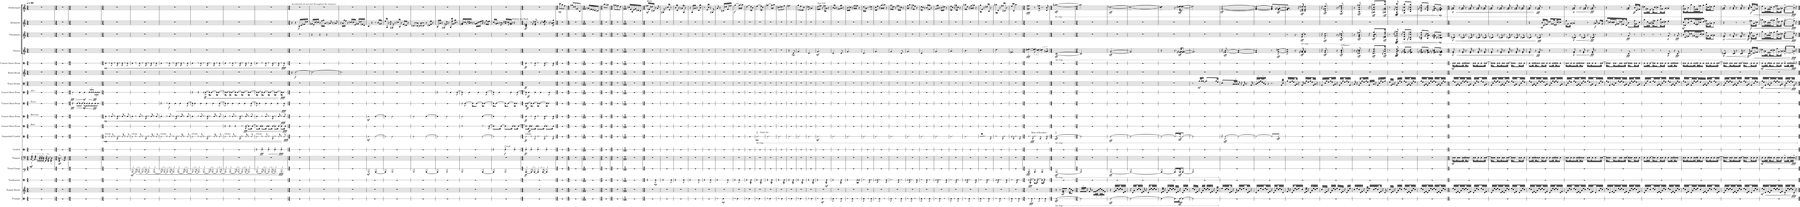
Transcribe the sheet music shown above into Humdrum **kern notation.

**kern	**dynam	**kern	**dynam	**kern	**dynam	**kern	**dynam	**kern	**dynam	**kern	**dynam	**kern	**dynam	**kern	**dynam	**kern	**dynam	**kern	**dynam	**kern	**dynam	**kern	**dynam	**kern	**dynam	**kern	**dynam	**kern	**dynam	**kern	**dynam	**kern	**dynam	**kern	**dynam
*part18	*part18	*part17	*part17	*part16	*part16	*part15	*part15	*part14	*part14	*part13	*part13	*part12	*part12	*part11	*part11	*part10	*part10	*part9	*part9	*part8	*part8	*part7	*part7	*part6	*part6	*part5	*part5	*part4	*part4	*part3	*part3	*part2	*part2	*part1	*part1
*staff18	*staff18	*staff17	*staff17	*staff16	*staff16	*staff15	*staff15	*staff14	*staff14	*staff13	*staff13	*staff12	*staff12	*staff11	*staff11	*staff10	*staff10	*staff9	*staff9	*staff8	*staff8	*staff7	*staff7	*staff6	*staff6	*staff5	*staff5	*staff4	*staff4	*staff3	*staff3	*staff2	*staff2	*staff1	*staff1
*I"Triangle	*	*I"Temple Blocks	*	*I"Tambourine	*	*I"Tuned Gongs	*	*I"Timpani	*	*I"Cymbal	*	*I"Suspended Cymbal	*	*I"Concert Bass Drum	*	*I"Concert Bass Drum	*	*I"Concert Bass Drum	*	*I"Concert Bass Drum	*	*I"Tenor Drums	*	*I"Bottle Break	*	*I"Concert Snare Drum	*	*I"Chimes	*	*I"Vibraphone	*	*I"Xylophone	*	*I"Glockenspiel	*
*I'Trgl.	*	*I'T.B.s	*	*I'Tamb.	*	*I'Td. Gon.	*	*I'Timp.	*	*I'Cym.	*	*I'Sus. Cyb	*	*I'Con. BD	*	*I'BD	*	*I'Con. BD	*	*I'Con. BD	*	*I'T.D.	*	*I'Bot. Brk.	*	*I'Con. Sn.	*	*I'Cme.	*	*I'Vib.	*	*I'Xyl.	*	*I'Glock.	*
*stria1	*	*	*	*stria1	*	*stria1	*	*	*	*stria1	*	*stria1	*	*stria1	*	*stria1	*	*stria1	*	*stria1	*	*	*	*	*	*stria1	*	*	*	*	*	*	*	*	*
*clefX	*	*clefG2	*	*clefX	*	*clefF4	*	*clefF4	*	*clefX	*	*clefX	*	*clefX	*	*clefX	*	*clefX	*	*clefX	*	*clefX	*	*clefG2	*	*clefX	*	*clefG2	*	*clefG2	*	*clefG2	*	*clefG2	*
*	*	*Trd-7c-12	*	*	*	*	*	*	*	*	*	*	*	*	*	*	*	*	*	*	*	*	*	*	*	*	*	*	*	*	*	*Trd-7c-12	*	*Trd-14c-24	*
*k[]	*	*k[]	*	*k[]	*	*k[]	*	*k[]	*	*k[]	*	*k[]	*	*k[]	*	*k[]	*	*k[]	*	*k[]	*	*k[]	*	*k[]	*	*k[]	*	*k[]	*	*k[]	*	*k[]	*	*k[]	*
*M5/4	*	*M5/4	*	*M5/4	*	*M5/4	*	*M5/4	*	*M5/4	*	*M5/4	*	*M5/4	*	*M5/4	*	*M5/4	*	*M5/4	*	*M5/4	*	*M5/4	*	*M5/4	*	*M5/4	*	*M5/4	*	*M5/4	*	*M5/4	*
*MM60	*	*MM60	*	*MM60	*	*MM60	*	*MM60	*	*MM60	*	*MM60	*	*MM60	*	*MM60	*	*MM60	*	*MM60	*	*MM60	*	*MM60	*	*MM60	*	*MM60	*	*MM60	*	*MM60	*	*MM60	*
=1	=1	=1	=1	=1	=1	=1	=1	=1	=1	=1	=1	=1	=1	=1	=1	=1	=1	=1	=1	=1	=1	=1	=1	=1	=1	=1	=1	=1	=1	=1	=1	=1	=1	=1	=1
!	!	!	!	!	!	!	!	!	!	!	!	!	!	!	!	!	!	!	!	!LO:TX:a:i:t=Alto	!	!	!	!	!	!	!	!	!	!	!	!	!	!	!
!	!	!	!	!	!	!	!	!	!	!	!	!	!	!	!	!	!	!LO:TX:a:i:t=Tenor	!	!	!	!	!	!	!	!	!	!	!	!	!	!	!	!	!
!	!	!	!	!	!	!	!	!	!	!	!	!	!	!	!	!LO:TX:a:i:t=Baritone	!	!	!	!	!	!	!	!	!	!	!	!	!	!	!	!	!	!	!
!	!	!	!	!	!	!	!	!	!	!	!	!	!	!LO:TX:a:i:t=Bass	!	!	!	!	!	!	!	!	!	!	!	!	!	!	!	!	!	!	!	!	!
!	!	!	!	!	!	!	!	!	!LO:DY:b	!	!	!	!	!	!	!	!	!	!	!	!	!	!	!	!	!	!	!	!	!	!	!	!	!	!
!	!	!	!	!	!	!	!	!	!LO:DY:n=1:b	!	!	!	!	!	!	!	!	!	!	!	!	!	!	!	!	!	!	!	!	!	!	!	!	!	!
*	*	*	*	*	*	*	*	*tremolo	*	*	*	*	*	*	*	*	*	*	*	*	*	*	*	*	*	*	*	*	*	*	*	*	*	*	*
4%5r	.	4%5r	.	4%5r	.	4%5r	.	[48BB/LLL	mf mf	4%5r	.	4%5r	.	4%5r	.	4%5r	.	4%5r	.	4%5r	.	4%5r	.	4%5r	.	4%5r	.	4%5r	.	4%5r	.	4%5r	.	4%5r	.
.	.	.	.	.	.	.	.	48BB/	.	.	.	.	.	.	.	.	.	.	.	.	.	.	.	.	.	.	.	.	.	.	.	.	.	.	.
.	.	.	.	.	.	.	.	48BB/	.	.	.	.	.	.	.	.	.	.	.	.	.	.	.	.	.	.	.	.	.	.	.	.	.	.	.
.	.	.	.	.	.	.	.	48BB/	.	.	.	.	.	.	.	.	.	.	.	.	.	.	.	.	.	.	.	.	.	.	.	.	.	.	.
.	.	.	.	.	.	.	.	48BB/	.	.	.	.	.	.	.	.	.	.	.	.	.	.	.	.	.	.	.	.	.	.	.	.	.	.	.
.	.	.	.	.	.	.	.	48BB/	.	.	.	.	.	.	.	.	.	.	.	.	.	.	.	.	.	.	.	.	.	.	.	.	.	.	.
.	.	.	.	.	.	.	.	48BB/	.	.	.	.	.	.	.	.	.	.	.	.	.	.	.	.	.	.	.	.	.	.	.	.	.	.	.
.	.	.	.	.	.	.	.	48BB/	.	.	.	.	.	.	.	.	.	.	.	.	.	.	.	.	.	.	.	.	.	.	.	.	.	.	.
.	.	.	.	.	.	.	.	48BB/	.	.	.	.	.	.	.	.	.	.	.	.	.	.	.	.	.	.	.	.	.	.	.	.	.	.	.
.	.	.	.	.	.	.	.	48BB/	.	.	.	.	.	.	.	.	.	.	.	.	.	.	.	.	.	.	.	.	.	.	.	.	.	.	.
.	.	.	.	.	.	.	.	48BB/	.	.	.	.	.	.	.	.	.	.	.	.	.	.	.	.	.	.	.	.	.	.	.	.	.	.	.
.	.	.	.	.	.	.	.	48BB/JJJ	.	.	.	.	.	.	.	.	.	.	.	.	.	.	.	.	.	.	.	.	.	.	.	.	.	.	.
.	.	.	.	.	.	.	.	48BB/]LLL	.	.	.	.	.	.	.	.	.	.	.	.	.	.	.	.	.	.	.	.	.	.	.	.	.	.	.
.	.	.	.	.	.	.	.	48BB/	.	.	.	.	.	.	.	.	.	.	.	.	.	.	.	.	.	.	.	.	.	.	.	.	.	.	.
.	.	.	.	.	.	.	.	48BB/	.	.	.	.	.	.	.	.	.	.	.	.	.	.	.	.	.	.	.	.	.	.	.	.	.	.	.
.	.	.	.	.	.	.	.	48BB/	.	.	.	.	.	.	.	.	.	.	.	.	.	.	.	.	.	.	.	.	.	.	.	.	.	.	.
.	.	.	.	.	.	.	.	48BB/	.	.	.	.	.	.	.	.	.	.	.	.	.	.	.	.	.	.	.	.	.	.	.	.	.	.	.
.	.	.	.	.	.	.	.	48BB/	.	.	.	.	.	.	.	.	.	.	.	.	.	.	.	.	.	.	.	.	.	.	.	.	.	.	.
.	.	.	.	.	.	.	.	48BB/	.	.	.	.	.	.	.	.	.	.	.	.	.	.	.	.	.	.	.	.	.	.	.	.	.	.	.
.	.	.	.	.	.	.	.	48BB/JJJ	.	.	.	.	.	.	.	.	.	.	.	.	.	.	.	.	.	.	.	.	.	.	.	.	.	.	.
.	.	.	.	.	.	.	.	[96FF#X/	.	.	.	.	.	.	.	.	.	.	.	.	.	.	.	.	.	.	.	.	.	.	.	.	.	.	.
.	.	.	.	.	.	.	.	96FF#X/	.	.	.	.	.	.	.	.	.	.	.	.	.	.	.	.	.	.	.	.	.	.	.	.	.	.	.
.	.	.	.	.	.	.	.	96FF#X/	.	.	.	.	.	.	.	.	.	.	.	.	.	.	.	.	.	.	.	.	.	.	.	.	.	.	.
.	.	.	.	.	.	.	.	96FF#X/	.	.	.	.	.	.	.	.	.	.	.	.	.	.	.	.	.	.	.	.	.	.	.	.	.	.	.
.	.	.	.	.	.	.	.	96FF#X/	.	.	.	.	.	.	.	.	.	.	.	.	.	.	.	.	.	.	.	.	.	.	.	.	.	.	.
.	.	.	.	.	.	.	.	96FF#X/	.	.	.	.	.	.	.	.	.	.	.	.	.	.	.	.	.	.	.	.	.	.	.	.	.	.	.
.	.	.	.	.	.	.	.	96FF#X/	.	.	.	.	.	.	.	.	.	.	.	.	.	.	.	.	.	.	.	.	.	.	.	.	.	.	.
.	.	.	.	.	.	.	.	96FF#X/	.	.	.	.	.	.	.	.	.	.	.	.	.	.	.	.	.	.	.	.	.	.	.	.	.	.	.
.	.	.	.	.	.	.	.	96FF#/	.	.	.	.	.	.	.	.	.	.	.	.	.	.	.	.	.	.	.	.	.	.	.	.	.	.	.
.	.	.	.	.	.	.	.	96FF#/	.	.	.	.	.	.	.	.	.	.	.	.	.	.	.	.	.	.	.	.	.	.	.	.	.	.	.
.	.	.	.	.	.	.	.	96FF#/	.	.	.	.	.	.	.	.	.	.	.	.	.	.	.	.	.	.	.	.	.	.	.	.	.	.	.
.	.	.	.	.	.	.	.	96FF#/	.	.	.	.	.	.	.	.	.	.	.	.	.	.	.	.	.	.	.	.	.	.	.	.	.	.	.
.	.	.	.	.	.	.	.	96FF#/	.	.	.	.	.	.	.	.	.	.	.	.	.	.	.	.	.	.	.	.	.	.	.	.	.	.	.
.	.	.	.	.	.	.	.	96FF#/	.	.	.	.	.	.	.	.	.	.	.	.	.	.	.	.	.	.	.	.	.	.	.	.	.	.	.
.	.	.	.	.	.	.	.	96FF#/	.	.	.	.	.	.	.	.	.	.	.	.	.	.	.	.	.	.	.	.	.	.	.	.	.	.	.
.	.	.	.	.	.	.	.	96FF#/	.	.	.	.	.	.	.	.	.	.	.	.	.	.	.	.	.	.	.	.	.	.	.	.	.	.	.
.	.	.	.	.	.	.	.	48FF#/LLL	.	.	.	.	.	.	.	.	.	.	.	.	.	.	.	.	.	.	.	.	.	.	.	.	.	.	.
.	.	.	.	.	.	.	.	48FF#/	.	.	.	.	.	.	.	.	.	.	.	.	.	.	.	.	.	.	.	.	.	.	.	.	.	.	.
.	.	.	.	.	.	.	.	48FF#/	.	.	.	.	.	.	.	.	.	.	.	.	.	.	.	.	.	.	.	.	.	.	.	.	.	.	.
.	.	.	.	.	.	.	.	48FF#/	.	.	.	.	.	.	.	.	.	.	.	.	.	.	.	.	.	.	.	.	.	.	.	.	.	.	.
.	.	.	.	.	.	.	.	48FF#/	.	.	.	.	.	.	.	.	.	.	.	.	.	.	.	.	.	.	.	.	.	.	.	.	.	.	.
.	.	.	.	.	.	.	.	48FF#/	.	.	.	.	.	.	.	.	.	.	.	.	.	.	.	.	.	.	.	.	.	.	.	.	.	.	.
.	.	.	.	.	.	.	.	48FF#/	.	.	.	.	.	.	.	.	.	.	.	.	.	.	.	.	.	.	.	.	.	.	.	.	.	.	.
.	.	.	.	.	.	.	.	48FF#/JJJ	.	.	.	.	.	.	.	.	.	.	.	.	.	.	.	.	.	.	.	.	.	.	.	.	.	.	.
.	.	.	.	.	.	.	.	96FF#/]	.	.	.	.	.	.	.	.	.	.	.	.	.	.	.	.	.	.	.	.	.	.	.	.	.	.	.
.	.	.	.	.	.	.	.	96FF#/	.	.	.	.	.	.	.	.	.	.	.	.	.	.	.	.	.	.	.	.	.	.	.	.	.	.	.
.	.	.	.	.	.	.	.	96FF#/	.	.	.	.	.	.	.	.	.	.	.	.	.	.	.	.	.	.	.	.	.	.	.	.	.	.	.
.	.	.	.	.	.	.	.	96FF#/	.	.	.	.	.	.	.	.	.	.	.	.	.	.	.	.	.	.	.	.	.	.	.	.	.	.	.
.	.	.	.	.	.	.	.	96FF#/	.	.	.	.	.	.	.	.	.	.	.	.	.	.	.	.	.	.	.	.	.	.	.	.	.	.	.
.	.	.	.	.	.	.	.	96FF#/	.	.	.	.	.	.	.	.	.	.	.	.	.	.	.	.	.	.	.	.	.	.	.	.	.	.	.
.	.	.	.	.	.	.	.	96FF#/	.	.	.	.	.	.	.	.	.	.	.	.	.	.	.	.	.	.	.	.	.	.	.	.	.	.	.
.	.	.	.	.	.	.	.	96FF#/	.	.	.	.	.	.	.	.	.	.	.	.	.	.	.	.	.	.	.	.	.	.	.	.	.	.	.
.	.	.	.	.	.	.	.	[48D\LLL	.	.	.	.	.	.	.	.	.	.	.	.	.	.	.	.	.	.	.	.	.	.	.	.	.	.	.
.	.	.	.	.	.	.	.	48D\	.	.	.	.	.	.	.	.	.	.	.	.	.	.	.	.	.	.	.	.	.	.	.	.	.	.	.
.	.	.	.	.	.	.	.	48D\	.	.	.	.	.	.	.	.	.	.	.	.	.	.	.	.	.	.	.	.	.	.	.	.	.	.	.
.	.	.	.	.	.	.	.	48D\	.	.	.	.	.	.	.	.	.	.	.	.	.	.	.	.	.	.	.	.	.	.	.	.	.	.	.
.	.	.	.	.	.	.	.	48D\	.	.	.	.	.	.	.	.	.	.	.	.	.	.	.	.	.	.	.	.	.	.	.	.	.	.	.
.	.	.	.	.	.	.	.	48D\	.	.	.	.	.	.	.	.	.	.	.	.	.	.	.	.	.	.	.	.	.	.	.	.	.	.	.
.	.	.	.	.	.	.	.	48D\	.	.	.	.	.	.	.	.	.	.	.	.	.	.	.	.	.	.	.	.	.	.	.	.	.	.	.
.	.	.	.	.	.	.	.	48D\JJJ	.	.	.	.	.	.	.	.	.	.	.	.	.	.	.	.	.	.	.	.	.	.	.	.	.	.	.
.	.	.	.	.	.	.	.	48D\]LLL	.	.	.	.	.	.	.	.	.	.	.	.	.	.	.	.	.	.	.	.	.	.	.	.	.	.	.
.	.	.	.	.	.	.	.	48D\	.	.	.	.	.	.	.	.	.	.	.	.	.	.	.	.	.	.	.	.	.	.	.	.	.	.	.
.	.	.	.	.	.	.	.	48D\	.	.	.	.	.	.	.	.	.	.	.	.	.	.	.	.	.	.	.	.	.	.	.	.	.	.	.
.	.	.	.	.	.	.	.	48D\	.	.	.	.	.	.	.	.	.	.	.	.	.	.	.	.	.	.	.	.	.	.	.	.	.	.	.
.	.	.	.	.	.	.	.	48D\	.	.	.	.	.	.	.	.	.	.	.	.	.	.	.	.	.	.	.	.	.	.	.	.	.	.	.
.	.	.	.	.	.	.	.	48D\	.	.	.	.	.	.	.	.	.	.	.	.	.	.	.	.	.	.	.	.	.	.	.	.	.	.	.
.	.	.	.	.	.	.	.	48D\	.	.	.	.	.	.	.	.	.	.	.	.	.	.	.	.	.	.	.	.	.	.	.	.	.	.	.
.	.	.	.	.	.	.	.	48D\	.	.	.	.	.	.	.	.	.	.	.	.	.	.	.	.	.	.	.	.	.	.	.	.	.	.	.
.	.	.	.	.	.	.	.	48D\	.	.	.	.	.	.	.	.	.	.	.	.	.	.	.	.	.	.	.	.	.	.	.	.	.	.	.
.	.	.	.	.	.	.	.	48D\	.	.	.	.	.	.	.	.	.	.	.	.	.	.	.	.	.	.	.	.	.	.	.	.	.	.	.
.	.	.	.	.	.	.	.	48D\	.	.	.	.	.	.	.	.	.	.	.	.	.	.	.	.	.	.	.	.	.	.	.	.	.	.	.
.	.	.	.	.	.	.	.	48D\JJJ	.	.	.	.	.	.	.	.	.	.	.	.	.	.	.	.	.	.	.	.	.	.	.	.	.	.	.
=2	=2	=2	=2	=2	=2	=2	=2	=2	=2	=2	=2	=2	=2	=2	=2	=2	=2	=2	=2	=2	=2	=2	=2	=2	=2	=2	=2	=2	=2	=2	=2	=2	=2	=2	=2
*M3/4	*	*M3/4	*	*M3/4	*	*M3/4	*	*M3/4	*	*M3/4	*	*M3/4	*	*M3/4	*	*M3/4	*	*M3/4	*	*M3/4	*	*M3/4	*	*M3/4	*	*M3/4	*	*M3/4	*	*M3/4	*	*M3/4	*	*M3/4	*
2.r	.	2.r	.	2.r	.	2.r	.	32D#Xzz<^\LLL	.	2.r	.	2.r	.	2.r	.	2.r	.	2.r	.	2.r	.	2.r	.	2.r	.	2.r	.	2.r	.	2.r	.	2.r	.	2.r	.
.	.	.	.	.	.	.	.	32D#Xzz<^\	.	.	.	.	.	.	.	.	.	.	.	.	.	.	.	.	.	.	.	.	.	.	.	.	.	.	.
.	.	.	.	.	.	.	.	32D#Xzz<^\	.	.	.	.	.	.	.	.	.	.	.	.	.	.	.	.	.	.	.	.	.	.	.	.	.	.	.
.	.	.	.	.	.	.	.	32D#Xzz<^\	.	.	.	.	.	.	.	.	.	.	.	.	.	.	.	.	.	.	.	.	.	.	.	.	.	.	.
.	.	.	.	.	.	.	.	32D#Xzz<^\	.	.	.	.	.	.	.	.	.	.	.	.	.	.	.	.	.	.	.	.	.	.	.	.	.	.	.
.	.	.	.	.	.	.	.	32D#Xzz<^\	.	.	.	.	.	.	.	.	.	.	.	.	.	.	.	.	.	.	.	.	.	.	.	.	.	.	.
.	.	.	.	.	.	.	.	32D#Xzz<^\	.	.	.	.	.	.	.	.	.	.	.	.	.	.	.	.	.	.	.	.	.	.	.	.	.	.	.
.	.	.	.	.	.	.	.	32D#Xzz<^\	.	.	.	.	.	.	.	.	.	.	.	.	.	.	.	.	.	.	.	.	.	.	.	.	.	.	.
.	.	.	.	.	.	.	.	32D#Xzz<^\	.	.	.	.	.	.	.	.	.	.	.	.	.	.	.	.	.	.	.	.	.	.	.	.	.	.	.
.	.	.	.	.	.	.	.	32D#Xzz<^\	.	.	.	.	.	.	.	.	.	.	.	.	.	.	.	.	.	.	.	.	.	.	.	.	.	.	.
.	.	.	.	.	.	.	.	32D#Xzz<^\	.	.	.	.	.	.	.	.	.	.	.	.	.	.	.	.	.	.	.	.	.	.	.	.	.	.	.
.	.	.	.	.	.	.	.	32D#Xzz<^\JJJ	.	.	.	.	.	.	.	.	.	.	.	.	.	.	.	.	.	.	.	.	.	.	.	.	.	.	.
.	.	.	.	.	.	.	.	32GG/LLL	.	.	.	.	.	.	.	.	.	.	.	.	.	.	.	.	.	.	.	.	.	.	.	.	.	.	.
.	.	.	.	.	.	.	.	32GG/	.	.	.	.	.	.	.	.	.	.	.	.	.	.	.	.	.	.	.	.	.	.	.	.	.	.	.
.	.	.	.	.	.	.	.	32GG/	.	.	.	.	.	.	.	.	.	.	.	.	.	.	.	.	.	.	.	.	.	.	.	.	.	.	.
.	.	.	.	.	.	.	.	32GG/	.	.	.	.	.	.	.	.	.	.	.	.	.	.	.	.	.	.	.	.	.	.	.	.	.	.	.
.	.	.	.	.	.	.	.	32GG/	.	.	.	.	.	.	.	.	.	.	.	.	.	.	.	.	.	.	.	.	.	.	.	.	.	.	.
.	.	.	.	.	.	.	.	32GG/	.	.	.	.	.	.	.	.	.	.	.	.	.	.	.	.	.	.	.	.	.	.	.	.	.	.	.
.	.	.	.	.	.	.	.	32GG/	.	.	.	.	.	.	.	.	.	.	.	.	.	.	.	.	.	.	.	.	.	.	.	.	.	.	.
.	.	.	.	.	.	.	.	32GG/	.	.	.	.	.	.	.	.	.	.	.	.	.	.	.	.	.	.	.	.	.	.	.	.	.	.	.
.	.	.	.	.	.	.	.	32GG/	.	.	.	.	.	.	.	.	.	.	.	.	.	.	.	.	.	.	.	.	.	.	.	.	.	.	.
.	.	.	.	.	.	.	.	32GG/	.	.	.	.	.	.	.	.	.	.	.	.	.	.	.	.	.	.	.	.	.	.	.	.	.	.	.
.	.	.	.	.	.	.	.	32GG/	.	.	.	.	.	.	.	.	.	.	.	.	.	.	.	.	.	.	.	.	.	.	.	.	.	.	.
.	.	.	.	.	.	.	.	32GG/JJJ	.	.	.	.	.	.	.	.	.	.	.	.	.	.	.	.	.	.	.	.	.	.	.	.	.	.	.
*	*	*	*	*	*	*	*	*Xtremolo	*	*	*	*	*	*	*	*	*	*	*	*	*	*	*	*	*	*	*	*	*	*	*	*	*	*	*
=3	=3	=3	=3	=3	=3	=3	=3	=3	=3	=3	=3	=3	=3	=3	=3	=3	=3	=3	=3	=3	=3	=3	=3	=3	=3	=3	=3	=3	=3	=3	=3	=3	=3	=3	=3
*M6/4	*	*M6/4	*	*M6/4	*	*M6/4	*	*M6/4	*	*M6/4	*	*M6/4	*	*M6/4	*	*M6/4	*	*M6/4	*	*M6/4	*	*M6/4	*	*M6/4	*	*M6/4	*	*M6/4	*	*M6/4	*	*M6/4	*	*M6/4	*
!	!	!	!	!	!	!	!	!	!	!	!	!	!	!	!	!	!	!	!LO:DY:b	!	!LO:HP:b	!	!	!	!	!	!	!	!	!	!	!	!	!	!
!	!	!	!	!	!	!	!	!	!	!	!	!	!	!	!	!	!	!	!	!	!LO:DY:n=1:b	!	!	!	!	!	!	!	!	!	!	!	!	!	!
1.r	.	1.r	.	1.r	.	1.r	.	1.r	.	1.r	.	1.r	.	1.r	.	1.r	.	4.r	fff	2Re\	> fff	1.r	.	1.r	.	1.r	.	1.r	.	1.r	.	1.r	.	1.r	.
!	!	!	!	!	!	!	!	!	!	!	!	!	!	!	!	!	!	!	!LO:HP:b	!	!	!	!	!	!	!	!	!	!	!	!	!	!	!	!
.	.	.	.	.	.	.	.	.	.	.	.	.	.	.	.	.	.	[8Re\L	>	.	.	.	.	.	.	.	.	.	.	.	.	.	.	.	.
.	.	.	.	.	.	.	.	.	.	.	.	.	.	.	.	.	.	8Re\]	.	4Re\	.	.	.	.	.	.	.	.	.	.	.	.	.	.	.
.	.	.	.	.	.	.	.	.	.	.	.	.	.	.	.	.	.	[8Re\J	.	.	.	.	.	.	.	.	.	.	.	.	.	.	.	.	.
!	!	!	!	!	!	!	!	!	!	!	!	!	!	!	!	!	!	!	!LO:DY:n=1:b	!	!LO:HP:n=1:b	!	!	!	!	!	!	!	!	!	!	!	!	!	!
!	!	!	!	!	!	!	!	!	!	!	!	!	!	!	!	!	!	!	!	!	!LO:DY:n=2:b	!	!	!	!	!	!	!	!	!	!	!	!	!	!
.	.	.	.	.	.	.	.	.	.	.	.	.	.	.	.	.	.	8Re\L]	] mf	4Re\	] < mf	.	.	.	.	.	.	.	.	.	.	.	.	.	.
!	!	!	!	!	!	!	!	!	!	!	!	!	!	!	!	!	!	!	!LO:HP:b	!	!	!	!	!	!	!	!	!	!	!	!	!	!	!	!
.	.	.	.	.	.	.	.	.	.	.	.	.	.	.	.	.	.	8Re\	<	.	.	.	.	.	.	.	.	.	.	.	.	.	.	.	.
*	*	*	*	*	*	*	*	*	*	*	*	*	*	*	*	*	*	*	*	*Xbrackettup	*	*	*	*	*	*	*	*	*	*	*	*	*	*	*
.	.	.	.	.	.	.	.	.	.	.	.	.	.	.	.	.	.	8Re\	.	12Re/L	.	.	.	.	.	.	.	.	.	.	.	.	.	.	.
.	.	.	.	.	.	.	.	.	.	.	.	.	.	.	.	.	.	.	.	12Re/	.	.	.	.	.	.	.	.	.	.	.	.	.	.	.
.	.	.	.	.	.	.	.	.	.	.	.	.	.	.	.	.	.	8Re\	.	.	.	.	.	.	.	.	.	.	.	.	.	.	.	.	.
.	.	.	.	.	.	.	.	.	.	.	.	.	.	.	.	.	.	.	.	12Re/J	.	.	.	.	.	.	.	.	.	.	.	.	.	.	.
!	!	!	!	!	!	!	!	!	!	!	!	!	!	!	!	!	!	!	!LO:DY:n=2:b	!	!LO:DY:n=3:b	!	!	!	!	!	!	!	!	!	!	!	!	!	!
.	.	.	.	.	.	.	.	.	.	.	.	.	.	.	.	.	.	8Re\	[ fff	12Re\L	[ fff	.	.	.	.	.	.	.	.	.	.	.	.	.	.
.	.	.	.	.	.	.	.	.	.	.	.	.	.	.	.	.	.	.	.	12Re\	.	.	.	.	.	.	.	.	.	.	.	.	.	.	.
.	.	.	.	.	.	.	.	.	.	.	.	.	.	.	.	.	.	8Re\J	.	.	.	.	.	.	.	.	.	.	.	.	.	.	.	.	.
.	.	.	.	.	.	.	.	.	.	.	.	.	.	.	.	.	.	.	.	12Re\J	.	.	.	.	.	.	.	.	.	.	.	.	.	.	.
=4	=4	=4	=4	=4	=4	=4	=4	=4	=4	=4	=4	=4	=4	=4	=4	=4	=4	=4	=4	=4	=4	=4	=4	=4	=4	=4	=4	=4	=4	=4	=4	=4	=4	=4	=4
*M5/4	*	*M5/4	*	*M5/4	*	*M5/4	*	*M5/4	*	*M5/4	*	*M5/4	*	*M5/4	*	*M5/4	*	*M5/4	*	*M5/4	*	*M5/4	*	*M5/4	*	*M5/4	*	*M5/4	*	*M5/4	*	*M5/4	*	*M5/4	*
!	!	!	!	!	!	!	!	!	!	!	!	!LO:TX:a:i:t=Choke	!	!	!	!	!	!	!	!	!	!	!	!	!	!	!	!	!	!	!	!	!	!	!
!	!	!	!	!	!	!	!	!	!	!	!	!	!LO:HP:b	!	!	!	!LO:HP:b	!	!	!	!	!	!	!	!	!	!LO:HP:b	!	!	!	!	!	!	!	!
!	!	!	!	!	!	!	!	!	!	!	!	!	!LO:DY:n=1:b	!	!	!	!LO:DY:n=1:b	!	!	!	!	!	!	!	!	!	!LO:DY:n=1:b	!	!	!	!	!	!	!	!
4%5r	.	4%5r	.	4%5r	.	4%5r	.	4%5r	.	4%5r	.	4Re'\	< mp	4%5r	.	4Re'\	< mp	4%5r	.	4%5r	.	4%5r	.	4%5r	.	4Re\	< mp	4%5r	.	4%5r	.	4%5r	.	4%5r	.
.	.	.	.	.	.	.	.	.	.	.	.	8r	.	.	.	8r	.	.	.	.	.	.	.	.	.	8r	.	.	.	.	.	.	.	.	.
.	.	.	.	.	.	.	.	.	.	.	.	8Re'/	.	.	.	8Re'/	.	.	.	.	.	.	.	.	.	8Re\	.	.	.	.	.	.	.	.	.
.	.	.	.	.	.	.	.	.	.	.	.	8.r	.	.	.	8.r	.	.	.	.	.	.	.	.	.	8.r	.	.	.	.	.	.	.	.	.
.	.	.	.	.	.	.	.	.	.	.	.	16Re'\	.	.	.	16Re'\	.	.	.	.	.	.	.	.	.	16Re\	.	.	.	.	.	.	.	.	.
.	.	.	.	.	.	.	.	.	.	.	.	8.r	.	.	.	8.r	.	.	.	.	.	.	.	.	.	8.r	.	.	.	.	.	.	.	.	.
.	.	.	.	.	.	.	.	.	.	.	.	16Re'/	.	.	.	16Re'/	.	.	.	.	.	.	.	.	.	16Re\	.	.	.	.	.	.	.	.	.
.	.	.	.	.	.	.	.	.	.	.	.	8r	.	.	.	8r	.	.	.	.	.	.	.	.	.	8r	.	.	.	.	.	.	.	.	.
.	.	.	.	.	.	.	.	.	.	.	.	8Re'/	.	.	.	8Re'/	.	.	.	.	.	.	.	.	.	8Re\	.	.	.	.	.	.	.	.	.
=5	=5	=5	=5	=5	=5	=5	=5	=5	=5	=5	=5	=5	=5	=5	=5	=5	=5	=5	=5	=5	=5	=5	=5	=5	=5	=5	=5	=5	=5	=5	=5	=5	=5	=5	=5
!	!	!	!	!	!	!	!	!	!	!	!	!LO:TX:a:i:t=Choke	!	!	!	!	!	!	!	!	!	!	!	!	!	!	!	!	!	!	!	!	!	!	!
!	!	!	!	!	!	!	!LO:DY:b	!	!	!	!	!	!	!	!	!	!	!	!	!	!	!	!	!	!	!	!	!	!	!	!	!	!	!	!
4%5r	.	4%5r	.	4%5r	.	[6.AA/	mf	4%5r	.	4%5r	.	4Re'\	.	4%5r	.	4Re'\	.	4%5r	.	4%5r	.	4%5r	.	4%5r	.	4Re\	.	4%5r	.	4%5r	.	4%5r	.	4%5r	.
!	!	!	!	!	!	!	!LO:HP:b	!	!	!	!	!	!	!	!	!	!	!	!	!	!	!	!	!	!	!	!	!	!	!	!	!	!	!	!
.	.	.	.	.	.	12AA/]	<	.	.	.	.	8r	.	.	.	8r	.	.	.	.	.	.	.	.	.	8r	.	.	.	.	.	.	.	.	.
.	.	.	.	.	.	[6AA/	.	.	.	.	.	.	.	.	.	.	.	.	.	.	.	.	.	.	.	.	.	.	.	.	.	.	.	.	.
.	.	.	.	.	.	.	.	.	.	.	.	8Re'/	.	.	.	8Re'/	.	.	.	.	.	.	.	.	.	8Re\	.	.	.	.	.	.	.	.	.
.	.	.	.	.	.	6AA/]	.	.	.	.	.	8.r	.	.	.	8.r	.	.	.	.	.	.	.	.	.	8.r	.	.	.	.	.	.	.	.	.
.	.	.	.	.	.	[12AA/	.	.	.	.	.	.	.	.	.	.	.	.	.	.	.	.	.	.	.	.	.	.	.	.	.	.	.	.	.
.	.	.	.	.	.	.	.	.	.	.	.	16Re'\	.	.	.	16Re'\	.	.	.	.	.	.	.	.	.	16Re\	.	.	.	.	.	.	.	.	.
.	.	.	.	.	.	6.AA/]	.	.	.	.	.	8.r	.	.	.	8.r	.	.	.	.	.	.	.	.	.	8.r	.	.	.	.	.	.	.	.	.
.	.	.	.	.	.	.	.	.	.	.	.	16Re'/	.	.	.	16Re'/	.	.	.	.	.	.	.	.	.	16Re\	.	.	.	.	.	.	.	.	.
.	.	.	.	.	.	[6.AA/	.	.	.	.	.	8r	.	.	.	8r	.	.	.	.	.	.	.	.	.	8r	.	.	.	.	.	.	.	.	.
.	.	.	.	.	.	.	.	.	.	.	.	8Re'/	.	.	.	8Re'/	.	.	.	.	.	.	.	.	.	8Re\	.	.	.	.	.	.	.	.	.
=6	=6	=6	=6	=6	=6	=6	=6	=6	=6	=6	=6	=6	=6	=6	=6	=6	=6	=6	=6	=6	=6	=6	=6	=6	=6	=6	=6	=6	=6	=6	=6	=6	=6	=6	=6
!	!	!	!	!	!	!	!	!	!	!	!	!LO:TX:a:i:t=Choke	!	!	!	!	!	!	!	!	!	!	!	!	!	!	!	!	!	!	!	!	!	!	!
4%5r	.	4%5r	.	4%5r	.	4AA/]	.	4%5r	.	4%5r	.	4Re'\	.	4%5r	.	4Re'\	.	4r	.	4%5r	.	4%5r	.	4%5r	.	4Re\	.	4%5r	.	4%5r	.	4%5r	.	4%5r	.
.	.	.	.	.	.	4AA/]	.	.	.	.	.	8r	.	.	.	8r	.	8r	.	.	.	.	.	.	.	8r	.	.	.	.	.	.	.	.	.
!	!	!	!	!	!	!	!	!	!	!	!	!	!	!	!	!	!	!	!LO:DY:b	!	!	!	!	!	!	!	!	!	!	!	!	!	!	!	!
.	.	.	.	.	.	.	.	.	.	.	.	8Re'/	.	.	.	8Re'/	.	4Re\	f	.	.	.	.	.	.	8Re\	.	.	.	.	.	.	.	.	.
*	*	*	*	*	*	*Xbrackettup	*	*	*	*	*	*	*	*	*	*	*	*	*	*	*	*	*	*	*	*	*	*	*	*	*	*	*	*	*
.	.	.	.	.	.	6.AA/]	.	.	.	.	.	8.r	.	.	.	8.r	.	.	.	.	.	.	.	.	.	8.r	.	.	.	.	.	.	.	.	.
.	.	.	.	.	.	.	.	.	.	.	.	.	.	.	.	.	.	4Re\	.	.	.	.	.	.	.	.	.	.	.	.	.	.	.	.	.
.	.	.	.	.	.	.	.	.	.	.	.	16Re'\	.	.	.	16Re'\	.	.	.	.	.	.	.	.	.	16Re\	.	.	.	.	.	.	.	.	.
.	.	.	.	.	.	[6.AA/	.	.	.	.	.	8.r	.	.	.	8.r	.	.	.	.	.	.	.	.	.	8.r	.	.	.	.	.	.	.	.	.
!	!	!	!	!	!	!	!	!	!	!	!	!	!	!	!	!	!	!	!LO:HP:b	!	!	!	!	!	!	!	!	!	!	!	!	!	!	!	!
.	.	.	.	.	.	.	.	.	.	.	.	.	.	.	.	.	.	4Re\	<	.	.	.	.	.	.	.	.	.	.	.	.	.	.	.	.
.	.	.	.	.	.	.	.	.	.	.	.	16Re'/	.	.	.	16Re'/	.	.	.	.	.	.	.	.	.	16Re\	.	.	.	.	.	.	.	.	.
*	*	*	*	*	*	*brackettup	*	*	*	*	*	*	*	*	*	*	*	*	*	*	*	*	*	*	*	*	*	*	*	*	*	*	*	*	*
.	.	.	.	.	.	12AA/]	.	.	.	.	.	8r	.	.	.	8r	.	.	.	.	.	.	.	.	.	8r	.	.	.	.	.	.	.	.	.
.	.	.	.	.	.	[6AA/	.	.	.	.	.	.	.	.	.	.	.	.	.	.	.	.	.	.	.	.	.	.	.	.	.	.	.	.	.
.	.	.	.	.	.	.	.	.	.	.	.	8Re'/	.	.	.	8Re'/	.	[8Re\	.	.	.	.	.	.	.	8Re\	.	.	.	.	.	.	.	.	.
=7	=7	=7	=7	=7	=7	=7	=7	=7	=7	=7	=7	=7	=7	=7	=7	=7	=7	=7	=7	=7	=7	=7	=7	=7	=7	=7	=7	=7	=7	=7	=7	=7	=7	=7	=7
!	!	!	!	!	!	!	!	!	!	!	!	!LO:TX:a:i:t=Choke	!	!	!	!	!	!	!	!	!	!	!	!	!	!	!	!	!	!	!	!	!	!	!
4%5r	.	4%5r	.	4%5r	.	4AA/]	.	4%5r	.	4%5r	.	4Re'\	.	4%5r	.	4Re'\	.	8Re\]	.	4r	.	4%5r	.	4%5r	.	4Re\	.	4%5r	.	4%5r	.	4%5r	.	4%5r	.
.	.	.	.	.	.	.	.	.	.	.	.	.	.	.	.	.	.	4Re\	.	.	.	.	.	.	.	.	.	.	.	.	.	.	.	.	.
*	*	*	*	*	*	*Xbrackettup	*	*	*	*	*	*	*	*	*	*	*	*	*	*	*	*	*	*	*	*	*	*	*	*	*	*	*	*	*
.	.	.	.	.	.	6.AA/]	.	.	.	.	.	8r	.	.	.	8r	.	.	.	4r	.	.	.	.	.	8r	.	.	.	.	.	.	.	.	.
.	.	.	.	.	.	.	.	.	.	.	.	8Re'/	.	.	.	8Re'/	.	4Re\	.	.	.	.	.	.	.	8Re\	.	.	.	.	.	.	.	.	.
.	.	.	.	.	.	[6.AA/	.	.	.	.	.	8.r	.	.	.	8.r	.	.	.	16r	.	.	.	.	.	8.r	.	.	.	.	.	.	.	.	.
!	!	!	!	!	!	!	!	!	!	!	!	!	!	!	!	!	!	!	!	!	!LO:DY:b	!	!	!	!	!	!	!	!	!	!	!	!	!	!
.	.	.	.	.	.	.	.	.	.	.	.	.	.	.	.	.	.	.	.	[8.Re\	ff	.	.	.	.	.	.	.	.	.	.	.	.	.	.
.	.	.	.	.	.	.	.	.	.	.	.	.	.	.	.	.	.	4Re\	.	.	.	.	.	.	.	.	.	.	.	.	.	.	.	.	.
.	.	.	.	.	.	.	.	.	.	.	.	16Re'\	.	.	.	16Re'\	.	.	.	.	.	.	.	.	.	16Re\	.	.	.	.	.	.	.	.	.
*	*	*	*	*	*	*brackettup	*	*	*	*	*	*	*	*	*	*	*	*	*	*	*	*	*	*	*	*	*	*	*	*	*	*	*	*	*
!	!	!	!	!	!	!	!	!	!	!	!	!	!	!	!	!	!	!	!	!	!LO:HP:b	!	!	!	!	!	!	!	!	!	!	!	!	!	!
.	.	.	.	.	.	12AA/]	.	.	.	.	.	8.r	.	.	.	8.r	.	.	.	16Re\KL]	<	.	.	.	.	8.r	.	.	.	.	.	.	.	.	.
.	.	.	.	.	.	.	.	.	.	.	.	.	.	.	.	.	.	.	.	[8.Re\J	.	.	.	.	.	.	.	.	.	.	.	.	.	.	.
.	.	.	.	.	.	[6AA/	.	.	.	.	.	.	.	.	.	.	.	.	.	.	.	.	.	.	.	.	.	.	.	.	.	.	.	.	.
.	.	.	.	.	.	.	.	.	.	.	.	.	.	.	.	.	.	4Re\	.	.	.	.	.	.	.	.	.	.	.	.	.	.	.	.	.
.	.	.	.	.	.	.	.	.	.	.	.	16Re'/	.	.	.	16Re'/	.	.	.	.	.	.	.	.	.	16Re\	.	.	.	.	.	.	.	.	.
.	.	.	.	.	.	6AA/]	.	.	.	.	.	8r	.	.	.	8r	.	.	.	16Re\KL]	.	.	.	.	.	8r	.	.	.	.	.	.	.	.	.
.	.	.	.	.	.	.	.	.	.	.	.	.	.	.	.	.	.	.	.	[8.Re\J	.	.	.	.	.	.	.	.	.	.	.	.	.	.	.
.	.	.	.	.	.	.	.	.	.	.	.	8Re'/	.	.	.	8Re'/	.	[8Re\	.	.	.	.	.	.	.	8Re\	.	.	.	.	.	.	.	.	.
.	.	.	.	.	.	[12AA/	.	.	.	.	.	.	.	.	.	.	.	.	.	.	.	.	.	.	.	.	.	.	.	.	.	.	.	.	.
=8	=8	=8	=8	=8	=8	=8	=8	=8	=8	=8	=8	=8	=8	=8	=8	=8	=8	=8	=8	=8	=8	=8	=8	=8	=8	=8	=8	=8	=8	=8	=8	=8	=8	=8	=8
!	!	!	!	!	!	!	!	!	!	!	!	!LO:TX:a:i:t=Choke	!	!	!	!	!	!	!	!	!	!	!	!	!	!	!	!	!	!	!	!	!	!	!
4%5r	.	4%5r	.	4%5r	.	6.AA/]	.	4%5r	.	4%5r	.	4Re'\	.	4r	.	4Re'\	.	8Re\]	.	16Re\KL]	.	4%5r	.	4%5r	.	4Re\	.	4%5r	.	4%5r	.	4%5r	.	4%5r	.
.	.	.	.	.	.	.	.	.	.	.	.	.	.	.	.	.	.	.	.	[8.Re\J	.	.	.	.	.	.	.	.	.	.	.	.	.	.	.
.	.	.	.	.	.	.	.	.	.	.	.	.	.	.	.	.	.	4Re\	.	.	.	.	.	.	.	.	.	.	.	.	.	.	.	.	.
.	.	.	.	.	.	[6.AA/	.	.	.	.	.	8r	.	4r	.	8r	.	.	.	16Re\KL]	.	.	.	.	.	8r	.	.	.	.	.	.	.	.	.
.	.	.	.	.	.	.	.	.	.	.	.	.	.	.	.	.	.	.	.	[8.Re\J	.	.	.	.	.	.	.	.	.	.	.	.	.	.	.
.	.	.	.	.	.	.	.	.	.	.	.	8Re'/	.	.	.	8Re'/	.	4Re\	.	.	.	.	.	.	.	8Re\	.	.	.	.	.	.	.	.	.
.	.	.	.	.	.	12AA/]	.	.	.	.	.	8.r	.	4r	.	8.r	.	.	.	16Re\KL]	.	.	.	.	.	8.r	.	.	.	.	.	.	.	.	.
.	.	.	.	.	.	.	.	.	.	.	.	.	.	.	.	.	.	.	.	[8.Re\J	.	.	.	.	.	.	.	.	.	.	.	.	.	.	.
.	.	.	.	.	.	[6AA/	.	.	.	.	.	.	.	.	.	.	.	.	.	.	.	.	.	.	.	.	.	.	.	.	.	.	.	.	.
.	.	.	.	.	.	.	.	.	.	.	.	.	.	.	.	.	.	4Re\	.	.	.	.	.	.	.	.	.	.	.	.	.	.	.	.	.
.	.	.	.	.	.	.	.	.	.	.	.	16Re'\	.	.	.	16Re'\	.	.	.	.	.	.	.	.	.	16Re\	.	.	.	.	.	.	.	.	.
.	.	.	.	.	.	6AA/]	.	.	.	.	.	8.r	.	8.r	.	8.r	.	.	.	16Re\KL]	.	.	.	.	.	8.r	.	.	.	.	.	.	.	.	.
.	.	.	.	.	.	.	.	.	.	.	.	.	.	.	.	.	.	.	.	[8.Re\J	.	.	.	.	.	.	.	.	.	.	.	.	.	.	.
.	.	.	.	.	.	.	.	.	.	.	.	.	.	.	.	.	.	4Re\	.	.	.	.	.	.	.	.	.	.	.	.	.	.	.	.	.
.	.	.	.	.	.	[12AA/	.	.	.	.	.	.	.	.	.	.	.	.	.	.	.	.	.	.	.	.	.	.	.	.	.	.	.	.	.
!	!	!	!	!	!	!	!	!	!	!	!	!	!	!	!LO:DY:b	!	!	!	!	!	!	!	!	!	!	!	!	!	!	!	!	!	!	!	!
.	.	.	.	.	.	.	.	.	.	.	.	16Re'/	.	[16Re\	fff	16Re'/	.	.	.	.	.	.	.	.	.	16Re\	.	.	.	.	.	.	.	.	.
.	.	.	.	.	.	6.AA/]	.	.	.	.	.	8r	.	8.Re\L]	.	8r	.	.	.	16Re\KL]	.	.	.	.	.	8r	.	.	.	.	.	.	.	.	.
.	.	.	.	.	.	.	.	.	.	.	.	.	.	.	.	.	.	.	.	[8.Re\J	.	.	.	.	.	.	.	.	.	.	.	.	.	.	.
.	.	.	.	.	.	.	.	.	.	.	.	8Re'/	.	.	.	8Re'/	.	[8Re\	.	.	.	.	.	.	.	8Re\	.	.	.	.	.	.	.	.	.
!	!	!	!	!	!	!	!	!	!	!	!	!	!	!	!LO:HP:b	!	!	!	!	!	!	!	!	!	!	!	!	!	!	!	!	!	!	!	!
.	.	.	.	.	.	.	.	.	.	.	.	.	.	[16Re\Jk	<	.	.	.	.	.	.	.	.	.	.	.	.	.	.	.	.	.	.	.	.
=9	=9	=9	=9	=9	=9	=9	=9	=9	=9	=9	=9	=9	=9	=9	=9	=9	=9	=9	=9	=9	=9	=9	=9	=9	=9	=9	=9	=9	=9	=9	=9	=9	=9	=9	=9
!	!	!	!	!	!	!	!	!	!	!	!	!LO:TX:a:i:t=Choke	!	!	!	!	!	!	!	!	!	!	!	!	!	!	!	!	!	!	!	!	!	!	!
4%5r	.	4%5r	.	4%5r	.	[6.AA/	.	4%5r	.	4r	.	4Re'\	.	8.Re\L]	.	4Re'\	.	8Re\]	.	16Re\KL]	.	4%5r	.	4%5r	.	4Re\	.	4%5r	.	4%5r	.	4%5r	.	4%5r	.
.	.	.	.	.	.	.	.	.	.	.	.	.	.	.	.	.	.	.	.	[8.Re\J	.	.	.	.	.	.	.	.	.	.	.	.	.	.	.
.	.	.	.	.	.	.	.	.	.	.	.	.	.	.	.	.	.	4Re\	.	.	.	.	.	.	.	.	.	.	.	.	.	.	.	.	.
.	.	.	.	.	.	.	.	.	.	.	.	.	.	[16Re\Jk	.	.	.	.	.	.	.	.	.	.	.	.	.	.	.	.	.	.	.	.	.
!	!	!	!	!	!	!	!	!	!	!	!LO:HP:b	!	!	!	!	!	!	!	!	!	!	!	!	!	!	!	!	!	!	!	!	!	!	!	!
!	!	!	!	!	!	!	!	!	!	!	!LO:DY:n=1:b	!	!	!	!	!	!	!	!	!	!	!	!	!	!	!	!	!	!	!	!	!	!	!	!
.	.	.	.	.	.	12AA/]	.	.	.	4Re^\	< fff	8r	.	8.Re\L]	.	8r	.	.	.	16Re\KL]	.	.	.	.	.	8r	.	.	.	.	.	.	.	.	.
.	.	.	.	.	.	.	.	.	.	.	.	.	.	.	.	.	.	.	.	[8.Re\J	.	.	.	.	.	.	.	.	.	.	.	.	.	.	.
.	.	.	.	.	.	[6AA/	.	.	.	.	.	.	.	.	.	.	.	.	.	.	.	.	.	.	.	.	.	.	.	.	.	.	.	.	.
.	.	.	.	.	.	.	.	.	.	.	.	8Re'/	.	.	.	8Re'/	.	4Re\	.	.	.	.	.	.	.	8Re\	.	.	.	.	.	.	.	.	.
.	.	.	.	.	.	.	.	.	.	.	.	.	.	[16Re\Jk	.	.	.	.	.	.	.	.	.	.	.	.	.	.	.	.	.	.	.	.	.
.	.	.	.	.	.	6AA/]	.	.	.	4Re^\	.	8.r	.	8.Re\L]	.	8.r	.	.	.	16Re\KL]	.	.	.	.	.	8.r	.	.	.	.	.	.	.	.	.
.	.	.	.	.	.	.	.	.	.	.	.	.	.	.	.	.	.	.	.	[8.Re\J	.	.	.	.	.	.	.	.	.	.	.	.	.	.	.
.	.	.	.	.	.	.	.	.	.	.	.	.	.	.	.	.	.	4Re\	.	.	.	.	.	.	.	.	.	.	.	.	.	.	.	.	.
.	.	.	.	.	.	[12AA/	.	.	.	.	.	.	.	.	.	.	.	.	.	.	.	.	.	.	.	.	.	.	.	.	.	.	.	.	.
.	.	.	.	.	.	.	.	.	.	.	.	16Re'\	.	[16Re\Jk	.	16Re'\	.	.	.	.	.	.	.	.	.	16Re\	.	.	.	.	.	.	.	.	.
.	.	.	.	.	.	6.AA/]	.	.	.	4Re^\	.	8.r	.	8.Re\L]	.	8.r	.	.	.	16Re\KL]	.	.	.	.	.	8.r	.	.	.	.	.	.	.	.	.
.	.	.	.	.	.	.	.	.	.	.	.	.	.	.	.	.	.	.	.	[8.Re\J	.	.	.	.	.	.	.	.	.	.	.	.	.	.	.
.	.	.	.	.	.	.	.	.	.	.	.	.	.	.	.	.	.	4Re\	.	.	.	.	.	.	.	.	.	.	.	.	.	.	.	.	.
.	.	.	.	.	.	.	.	.	.	.	.	16Re'/	.	[16Re\Jk	.	16Re'/	.	.	.	.	.	.	.	.	.	16Re\	.	.	.	.	.	.	.	.	.
!	!	!	!	!	!	!	!LO:DY:n=1:b	!	!	!	!LO:DY:n=2:a	!	!	!	!	!	!	!	!	!	!	!	!	!	!	!	!	!	!	!	!	!	!	!	!
!	!	!	!	!	!	!	!	!	!	!	!LO:DY:n=3:b	!	!	!	!	!	!	!	!	!	!	!	!	!	!	!	!	!	!	!	!	!	!	!	!
.	.	.	.	.	.	6.AA/	[ ffff	.	.	4Re^\	[ ffff ffff	8r	.	8.Re\L]	.	8r	.	.	.	16Re\KL]	[	.	.	.	.	8r	.	.	.	.	.	.	.	.	.
!	!	!	!	!	!	!	!	!	!	!	!	!	!	!	!	!	!	!	!	!	!LO:DY:b	!	!	!	!	!	!	!	!	!	!	!	!	!	!
.	.	.	.	.	.	.	.	.	.	.	.	.	.	.	.	.	.	.	.	8.Re\J	ffff	.	.	.	.	.	.	.	.	.	.	.	.	.	.
!	!	!	!	!	!	!	!	!	!	!	!	!	!	!	!	!	!	!	!LO:DY:n=1:b	!	!	!	!	!	!	!	!LO:DY:n=1:b	!	!	!	!	!	!	!	!
.	.	.	.	.	.	.	.	.	.	.	.	8Re'/	[	.	.	8Re'/	[	8Re\	[ ffff	.	.	.	.	.	.	8Re\	[ ffff	.	.	.	.	.	.	.	.
!	!	!	!	!	!	!	!	!	!	!	!	!	!	!	!LO:DY:n=1:b	!	!	!	!	!	!	!	!	!	!	!	!	!	!	!	!	!	!	!	!
!	!	!	!	!	!	!	!	!	!	!	!	!	!	!	!LO:DY:n=2:a	!	!	!	!	!	!	!	!	!	!	!	!	!	!	!	!	!	!	!	!
.	.	.	.	.	.	.	.	.	.	.	.	.	.	16Re\Jk	[ ffff ffff	.	.	.	.	.	.	.	.	.	.	.	.	.	.	.	.	.	.	.	.
=10	=10	=10	=10	=10	=10	=10	=10	=10	=10	=10	=10	=10	=10	=10	=10	=10	=10	=10	=10	=10	=10	=10	=10	=10	=10	=10	=10	=10	=10	=10	=10	=10	=10	=10	=10
*M3/4	*	*M3/4	*	*M3/4	*	*M3/4	*	*M3/4	*	*M3/4	*	*M3/4	*	*M3/4	*	*M3/4	*	*M3/4	*	*M3/4	*	*M3/4	*	*M3/4	*	*M3/4	*	*M3/4	*	*M3/4	*	*M3/4	*	*M3/4	*
!	!	!	!	!	!	!	!	!	!	!	!	!	!	!	!	!	!	!	!	!	!	!	!	!	!	!	!	!	!	!	!	!	!	!LO:TX:a:i:t=Accidentals do not last throughout the measure	!
2.r	.	2.r	.	2.r	.	2.r	.	2.r	.	2.r	.	2.r	.	2.r	.	2.r	.	2.r	.	2.r	.	2.r	.	4r	.	2.r	.	2.r	.	2.r	.	4r	.	2.r	.
!	!	!	!	!	!	!	!	!	!	!	!	!	!	!	!	!	!	!	!	!	!	!	!	!	!LO:DY:b	!	!	!	!	!	!	!	!	!	!
.	.	.	.	.	.	.	.	.	.	.	.	.	.	.	.	.	.	.	.	.	.	.	.	[2cc\	f	.	.	.	.	.	.	4r	.	.	.
!	!	!	!	!	!	!	!	!	!	!	!	!	!	!	!	!	!	!	!	!	!	!	!	!	!	!	!	!	!	!	!	!	!LO:DY:b	!	!
.	.	.	.	.	.	.	.	.	.	.	.	.	.	.	.	.	.	.	.	.	.	.	.	.	.	.	.	.	.	.	.	16B/LL	f	.	.
.	.	.	.	.	.	.	.	.	.	.	.	.	.	.	.	.	.	.	.	.	.	.	.	.	.	.	.	.	.	.	.	16d/	.	.	.
.	.	.	.	.	.	.	.	.	.	.	.	.	.	.	.	.	.	.	.	.	.	.	.	.	.	.	.	.	.	.	.	16f#X/	.	.	.
.	.	.	.	.	.	.	.	.	.	.	.	.	.	.	.	.	.	.	.	.	.	.	.	.	.	.	.	.	.	.	.	16dd#X/JJ	.	.	.
=11	=11	=11	=11	=11	=11	=11	=11	=11	=11	=11	=11	=11	=11	=11	=11	=11	=11	=11	=11	=11	=11	=11	=11	=11	=11	=11	=11	=11	=11	=11	=11	=11	=11	=11	=11
2.r	.	2.r	.	2.r	.	2.r	.	2.r	.	2.r	.	2.r	.	2.r	.	2.r	.	2.r	.	2.r	.	2.r	.	2.cc\_	.	2.r	.	2.r	.	4r	.	16g#X/LL	.	2.r	.
.	.	.	.	.	.	.	.	.	.	.	.	.	.	.	.	.	.	.	.	.	.	.	.	.	.	.	.	.	.	.	.	16e/	.	.	.
.	.	.	.	.	.	.	.	.	.	.	.	.	.	.	.	.	.	.	.	.	.	.	.	.	.	.	.	.	.	.	.	16cc/	.	.	.
.	.	.	.	.	.	.	.	.	.	.	.	.	.	.	.	.	.	.	.	.	.	.	.	.	.	.	.	.	.	.	.	16cc#X/JJ	.	.	.
.	.	.	.	.	.	.	.	.	.	.	.	.	.	.	.	.	.	.	.	.	.	.	.	.	.	.	.	.	.	4r	.	16r	.	.	.
.	.	.	.	.	.	.	.	.	.	.	.	.	.	.	.	.	.	.	.	.	.	.	.	.	.	.	.	.	.	.	.	16ff\LL	.	.	.
.	.	.	.	.	.	.	.	.	.	.	.	.	.	.	.	.	.	.	.	.	.	.	.	.	.	.	.	.	.	.	.	16gg\	.	.	.
.	.	.	.	.	.	.	.	.	.	.	.	.	.	.	.	.	.	.	.	.	.	.	.	.	.	.	.	.	.	.	.	16a\JJ	.	.	.
.	.	.	.	.	.	.	.	.	.	.	.	.	.	.	.	.	.	.	.	.	.	.	.	.	.	.	.	.	.	4r	.	16r	.	.	.
.	.	.	.	.	.	.	.	.	.	.	.	.	.	.	.	.	.	.	.	.	.	.	.	.	.	.	.	.	.	.	.	16a#X/	.	.	.
.	.	.	.	.	.	.	.	.	.	.	.	.	.	.	.	.	.	.	.	.	.	.	.	.	.	.	.	.	.	.	.	16r	.	.	.
.	.	.	.	.	.	.	.	.	.	.	.	.	.	.	.	.	.	.	.	.	.	.	.	.	.	.	.	.	.	.	.	16a#X/	.	.	.
=12	=12	=12	=12	=12	=12	=12	=12	=12	=12	=12	=12	=12	=12	=12	=12	=12	=12	=12	=12	=12	=12	=12	=12	=12	=12	=12	=12	=12	=12	=12	=12	=12	=12	=12	=12
2.r	.	2.r	.	2.r	.	2.r	.	2.r	.	2.r	.	2.r	.	2.r	.	2.r	.	2.r	.	2.r	.	2.r	.	2.cc\]	.	2.r	.	2.r	.	2.r	.	16r	.	2.r	.
.	.	.	.	.	.	.	.	.	.	.	.	.	.	.	.	.	.	.	.	.	.	.	.	.	.	.	.	.	.	.	.	16a\LL	.	.	.
.	.	.	.	.	.	.	.	.	.	.	.	.	.	.	.	.	.	.	.	.	.	.	.	.	.	.	.	.	.	.	.	16gg\	.	.	.
.	.	.	.	.	.	.	.	.	.	.	.	.	.	.	.	.	.	.	.	.	.	.	.	.	.	.	.	.	.	.	.	16ff\JJ	.	.	.
.	.	.	.	.	.	.	.	.	.	.	.	.	.	.	.	.	.	.	.	.	.	.	.	.	.	.	.	.	.	.	.	16r	.	.	.
.	.	.	.	.	.	.	.	.	.	.	.	.	.	.	.	.	.	.	.	.	.	.	.	.	.	.	.	.	.	.	.	16cc#X/LL	.	.	.
.	.	.	.	.	.	.	.	.	.	.	.	.	.	.	.	.	.	.	.	.	.	.	.	.	.	.	.	.	.	.	.	16ccn/	.	.	.
.	.	.	.	.	.	.	.	.	.	.	.	.	.	.	.	.	.	.	.	.	.	.	.	.	.	.	.	.	.	.	.	16e/JJ	.	.	.
.	.	.	.	.	.	.	.	.	.	.	.	.	.	.	.	.	.	.	.	.	.	.	.	.	.	.	.	.	.	.	.	16g#X/LL	.	.	.
.	.	.	.	.	.	.	.	.	.	.	.	.	.	.	.	.	.	.	.	.	.	.	.	.	.	.	.	.	.	.	.	16dd#X/	.	.	.
.	.	.	.	.	.	.	.	.	.	.	.	.	.	.	.	.	.	.	.	.	.	.	.	.	.	.	.	.	.	.	.	16f#X/	.	.	.
.	.	.	.	.	.	.	.	.	.	.	.	.	.	.	.	.	.	.	.	.	.	.	.	.	.	.	.	.	.	.	.	16d/JJ	.	.	.
=13	=13	=13	=13	=13	=13	=13	=13	=13	=13	=13	=13	=13	=13	=13	=13	=13	=13	=13	=13	=13	=13	=13	=13	=13	=13	=13	=13	=13	=13	=13	=13	=13	=13	=13	=13
!	!	!	!	!	!	!	!LO:DY:b	!	!	!	!	!	!LO:DY:b	!	!	!	!LO:DY:b	!	!	!	!	!	!	!	!	!	!	!	!	!	!	!	!	!	!
2.r	.	2.r	.	2.r	.	2AA/	mf	2.r	.	2.r	.	2Re\	mf	2.r	.	2Re\	mf	2.r	.	2.r	.	2.r	.	2.r	.	2.r	.	2.r	.	2.r	.	4B/	.	2.r	.
.	.	.	.	.	.	.	.	.	.	.	.	.	.	.	.	.	.	.	.	.	.	.	.	.	.	.	.	.	.	.	.	4r	.	.	.
.	.	.	.	.	.	[4AA/	.	.	.	.	.	[4Re\	.	.	.	[4Re\	.	.	.	.	.	.	.	.	.	.	.	.	.	.	.	8r	.	.	.
.	.	.	.	.	.	.	.	.	.	.	.	.	.	.	.	.	.	.	.	.	.	.	.	.	.	.	.	.	.	.	.	16b/LL	.	.	.
.	.	.	.	.	.	.	.	.	.	.	.	.	.	.	.	.	.	.	.	.	.	.	.	.	.	.	.	.	.	.	.	16g#X/JJ	.	.	.
=14	=14	=14	=14	=14	=14	=14	=14	=14	=14	=14	=14	=14	=14	=14	=14	=14	=14	=14	=14	=14	=14	=14	=14	=14	=14	=14	=14	=14	=14	=14	=14	=14	=14	=14	=14
2.r	.	2.r	.	2.r	.	4AA/]	.	2.r	.	2.r	.	4Re\]	.	2.r	.	4Re\]	.	2.r	.	2.r	.	2.r	.	2.r	.	2.r	.	2.r	.	2.r	.	16ee/LL	.	2.r	.
.	.	.	.	.	.	.	.	.	.	.	.	.	.	.	.	.	.	.	.	.	.	.	.	.	.	.	.	.	.	.	.	16G/JJ	.	.	.
.	.	.	.	.	.	.	.	.	.	.	.	.	.	.	.	.	.	.	.	.	.	.	.	.	.	.	.	.	.	.	.	16r	.	.	.
.	.	.	.	.	.	.	.	.	.	.	.	.	.	.	.	.	.	.	.	.	.	.	.	.	.	.	.	.	.	.	.	16dd\	.	.	.
.	.	.	.	.	.	2AA/	.	.	.	.	.	2Re\	.	.	.	2Re\	.	.	.	.	.	.	.	.	.	.	.	.	.	.	.	16F#X/	.	.	.
.	.	.	.	.	.	.	.	.	.	.	.	.	.	.	.	.	.	.	.	.	.	.	.	.	.	.	.	.	.	.	.	16r	.	.	.
.	.	.	.	.	.	.	.	.	.	.	.	.	.	.	.	.	.	.	.	.	.	.	.	.	.	.	.	.	.	.	.	16cc#X/LL	.	.	.
.	.	.	.	.	.	.	.	.	.	.	.	.	.	.	.	.	.	.	.	.	.	.	.	.	.	.	.	.	.	.	.	16A/JJ	.	.	.
.	.	.	.	.	.	.	.	.	.	.	.	.	.	.	.	.	.	.	.	.	.	.	.	.	.	.	.	.	.	.	.	16r	.	.	.
.	.	.	.	.	.	.	.	.	.	.	.	.	.	.	.	.	.	.	.	.	.	.	.	.	.	.	.	.	.	.	.	16f/LL	.	.	.
.	.	.	.	.	.	.	.	.	.	.	.	.	.	.	.	.	.	.	.	.	.	.	.	.	.	.	.	.	.	.	.	16d#X/JJ	.	.	.
.	.	.	.	.	.	.	.	.	.	.	.	.	.	.	.	.	.	.	.	.	.	.	.	.	.	.	.	.	.	.	.	16r	.	.	.
=15	=15	=15	=15	=15	=15	=15	=15	=15	=15	=15	=15	=15	=15	=15	=15	=15	=15	=15	=15	=15	=15	=15	=15	=15	=15	=15	=15	=15	=15	=15	=15	=15	=15	=15	=15
2.r	.	2.r	.	2.r	.	2AA/	.	2.r	.	2.r	.	2Re\	.	2.r	.	2Re\	.	2.r	.	2.r	.	2.r	.	2.r	.	2.r	.	2.r	.	2.r	.	8.c#X/L	.	2.r	.
.	.	.	.	.	.	.	.	.	.	.	.	.	.	.	.	.	.	.	.	.	.	.	.	.	.	.	.	.	.	.	.	[16cn/Jk	.	.	.
.	.	.	.	.	.	.	.	.	.	.	.	.	.	.	.	.	.	.	.	.	.	.	.	.	.	.	.	.	.	.	.	16c/KL]	.	.	.
.	.	.	.	.	.	.	.	.	.	.	.	.	.	.	.	.	.	.	.	.	.	.	.	.	.	.	.	.	.	.	.	8.c#X/J	.	.	.
.	.	.	.	.	.	[4AA/	.	.	.	.	.	[4Re\	.	.	.	[4Re\	.	.	.	.	.	.	.	.	.	.	.	.	.	.	.	16r	.	.	.
.	.	.	.	.	.	.	.	.	.	.	.	.	.	.	.	.	.	.	.	.	.	.	.	.	.	.	.	.	.	.	.	16d#X/LL	.	.	.
.	.	.	.	.	.	.	.	.	.	.	.	.	.	.	.	.	.	.	.	.	.	.	.	.	.	.	.	.	.	.	.	16f/JJ	.	.	.
.	.	.	.	.	.	.	.	.	.	.	.	.	.	.	.	.	.	.	.	.	.	.	.	.	.	.	.	.	.	.	.	16r	.	.	.
=16	=16	=16	=16	=16	=16	=16	=16	=16	=16	=16	=16	=16	=16	=16	=16	=16	=16	=16	=16	=16	=16	=16	=16	=16	=16	=16	=16	=16	=16	=16	=16	=16	=16	=16	=16
2.r	.	2.r	.	2.r	.	4AA/]	.	2.r	.	2.r	.	4Re\]	.	2.r	.	4Re\]	.	2.r	.	4r	.	2.r	.	2.r	.	2.r	.	2.r	.	2.r	.	16A/LL	.	2.r	.
.	.	.	.	.	.	.	.	.	.	.	.	.	.	.	.	.	.	.	.	.	.	.	.	.	.	.	.	.	.	.	.	16a#X/JJ	.	.	.
.	.	.	.	.	.	.	.	.	.	.	.	.	.	.	.	.	.	.	.	.	.	.	.	.	.	.	.	.	.	.	.	16r	.	.	.
.	.	.	.	.	.	.	.	.	.	.	.	.	.	.	.	.	.	.	.	.	.	.	.	.	.	.	.	.	.	.	.	16F#X/	.	.	.
.	.	.	.	.	.	2AA/	.	.	.	.	.	2Re\	.	.	.	2Re\	.	.	.	8r	.	.	.	.	.	.	.	.	.	.	.	16dd\	.	.	.
.	.	.	.	.	.	.	.	.	.	.	.	.	.	.	.	.	.	.	.	.	.	.	.	.	.	.	.	.	.	.	.	16r	.	.	.
.	.	.	.	.	.	.	.	.	.	.	.	.	.	.	.	.	.	.	.	4Re\	.	.	.	.	.	.	.	.	.	.	.	16G/LL	.	.	.
.	.	.	.	.	.	.	.	.	.	.	.	.	.	.	.	.	.	.	.	.	.	.	.	.	.	.	.	.	.	.	.	16ee/JJ	.	.	.
.	.	.	.	.	.	.	.	.	.	.	.	.	.	.	.	.	.	.	.	.	.	.	.	.	.	.	.	.	.	.	.	16g#X/LL	.	.	.
.	.	.	.	.	.	.	.	.	.	.	.	.	.	.	.	.	.	.	.	.	.	.	.	.	.	.	.	.	.	.	.	16b/JJ	.	.	.
.	.	.	.	.	.	.	.	.	.	.	.	.	.	.	.	.	.	.	.	[8Re\	.	.	.	.	.	.	.	.	.	.	.	8r	.	.	.
=17	=17	=17	=17	=17	=17	=17	=17	=17	=17	=17	=17	=17	=17	=17	=17	=17	=17	=17	=17	=17	=17	=17	=17	=17	=17	=17	=17	=17	=17	=17	=17	=17	=17	=17	=17
2.r	.	2.r	.	2.r	.	2AA/	.	2.r	.	2.r	.	2Re\	.	2r	.	2Re\	.	16r	.	8Re\]	.	2.r	.	2.r	.	2.r	.	2.r	.	2.r	.	16f#X/ 16a/LL	.	2.r	.
.	.	.	.	.	.	.	.	.	.	.	.	.	.	.	.	.	.	[8.Re\	.	.	.	.	.	.	.	.	.	.	.	.	.	16cc#X/	.	.	.
.	.	.	.	.	.	.	.	.	.	.	.	.	.	.	.	.	.	.	.	4Re\	.	.	.	.	.	.	.	.	.	.	.	16a#X/ 16dd#X/	.	.	.
.	.	.	.	.	.	.	.	.	.	.	.	.	.	.	.	.	.	.	.	.	.	.	.	.	.	.	.	.	.	.	.	16b/JJ	.	.	.
.	.	.	.	.	.	.	.	.	.	.	.	.	.	.	.	.	.	16Re\KL]	.	.	.	.	.	.	.	.	.	.	.	.	.	16r	.	.	.
.	.	.	.	.	.	.	.	.	.	.	.	.	.	.	.	.	.	[8.Re\J	.	.	.	.	.	.	.	.	.	.	.	.	.	16g\ 16a-X\LL	.	.	.
.	.	.	.	.	.	.	.	.	.	.	.	.	.	.	.	.	.	.	.	4Re\	.	.	.	.	.	.	.	.	.	.	.	16cc#\	.	.	.
.	.	.	.	.	.	.	.	.	.	.	.	.	.	.	.	.	.	.	.	.	.	.	.	.	.	.	.	.	.	.	.	16dd#\ 16ee\JJ	.	.	.
.	.	.	.	.	.	[4AA/	.	.	.	.	.	[4Re\	.	8.r	.	[4Re\	.	16Re\KL]	.	.	.	.	.	.	.	.	.	.	.	.	.	16ff\	.	.	.
.	.	.	.	.	.	.	.	.	.	.	.	.	.	.	.	.	.	[8.Re\J	.	.	.	.	.	.	.	.	.	.	.	.	.	16r	.	.	.
.	.	.	.	.	.	.	.	.	.	.	.	.	.	.	.	.	.	.	.	[8Re\	.	.	.	.	.	.	.	.	.	.	.	16ff\LL	.	.	.
.	.	.	.	.	.	.	.	.	.	.	.	.	.	[16Re\	.	.	.	.	.	.	.	.	.	.	.	.	.	.	.	.	.	16dd#\ 16ee\JJ	.	.	.
=18	=18	=18	=18	=18	=18	=18	=18	=18	=18	=18	=18	=18	=18	=18	=18	=18	=18	=18	=18	=18	=18	=18	=18	=18	=18	=18	=18	=18	=18	=18	=18	=18	=18	=18	=18
2.r	.	2.r	.	2.r	.	4AA/]	.	2.r	.	4r	.	4Re\]	.	8.Re\L]	.	4Re\]	.	16Re\KL]	.	8Re\]	.	2.r	.	2.r	.	2.r	.	2.r	.	2.r	.	16cc/LL	.	2.r	.
.	.	.	.	.	.	.	.	.	.	.	.	.	.	.	.	.	.	[8.Re\J	.	.	.	.	.	.	.	.	.	.	.	.	.	16g/ 16a-X/JJ	.	.	.
.	.	.	.	.	.	.	.	.	.	.	.	.	.	.	.	.	.	.	.	4Re\	.	.	.	.	.	.	.	.	.	.	.	16r	.	.	.
.	.	.	.	.	.	.	.	.	.	.	.	.	.	[16Re\Jk	.	.	.	.	.	.	.	.	.	.	.	.	.	.	.	.	.	16b\	.	.	.
!	!	!	!	!	!	!	!	!	!	!LO:TX:a:t=Crash	!	!	!	!	!	!	!	!	!	!	!	!	!	!	!	!	!	!	!	!	!	!	!	!	!
!	!	!	!	!	!	!	!	!	!	!	!LO:DY:b	!	!	!	!	!	!	!	!	!	!	!	!	!	!	!	!	!	!	!	!	!	!	!	!
.	.	.	.	.	.	2AA/	.	.	.	4Re^\	f	2Re\	.	8.Re\L]	.	2Re\	.	16Re\KL]	.	.	.	.	.	.	.	.	.	.	.	.	.	16a#X/ 16dd#X/LL	.	.	.
.	.	.	.	.	.	.	.	.	.	.	.	.	.	.	.	.	.	[8.Re\J	.	.	.	.	.	.	.	.	.	.	.	.	.	16cc#X/	.	.	.
.	.	.	.	.	.	.	.	.	.	.	.	.	.	.	.	.	.	.	.	4Re\	.	.	.	.	.	.	.	.	.	.	.	16f#X/ 16an/JJ	.	.	.
!	!	!	!	!	!	!	!	!	!	!	!	!	!	!	!	!	!	!	!	!	!	!	!	!	!	!	!	!	!	!	!	!LO:TX:a:t=PickUp 3rd Stick	!	!	!
.	.	.	.	.	.	.	.	.	.	.	.	.	.	[16Re\Jk	.	.	.	.	.	.	.	.	.	.	.	.	.	.	.	.	.	16r	.	.	.
.	.	.	.	.	.	.	.	.	.	4Re^\	.	.	.	8.Re\L]	.	.	.	16Re\KL]	.	.	.	.	.	.	.	.	.	.	.	.	.	4r	.	.	.
.	.	.	.	.	.	.	.	.	.	.	.	.	.	.	.	.	.	8.Re\J	.	.	.	.	.	.	.	.	.	.	.	.	.	.	.	.	.
.	.	.	.	.	.	.	.	.	.	.	.	.	.	.	.	.	.	.	.	[8Re\	.	.	.	.	.	.	.	.	.	.	.	.	.	.	.
.	.	.	.	.	.	.	.	.	.	.	.	.	.	[16Re\Jk	.	.	.	.	.	.	.	.	.	.	.	.	.	.	.	.	.	.	.	.	.
=19	=19	=19	=19	=19	=19	=19	=19	=19	=19	=19	=19	=19	=19	=19	=19	=19	=19	=19	=19	=19	=19	=19	=19	=19	=19	=19	=19	=19	=19	=19	=19	=19	=19	=19	=19
*M4/4	*	*M4/4	*	*M4/4	*	*M4/4	*	*M4/4	*	*M4/4	*	*M4/4	*	*M4/4	*	*M4/4	*	*M4/4	*	*M4/4	*	*M4/4	*	*M4/4	*	*M4/4	*	*M4/4	*	*M4/4	*	*M4/4	*	*M4/4	*
!	!	!	!	!	!	!	!	!	!	!	!	!LO:TX:a:t=Choke	!	!	!	!	!	!	!	!	!	!	!	!	!	!	!	!	!	!	!	!	!	!	!
!	!	!	!	!	!	!	!LO:DY:b	!	!	!	!LO:DY:b	!	!LO:DY:b	!	!	!	!LO:DY:b	!	!	!	!	!	!LO:DY:b	!	!	!	!LO:DY:b	!	!	!	!	!	!LO:DY:b	!	!
1r	.	1r	.	1r	.	[6.AA/	ff	1r	.	4Re^\	ff	4Re'\	ff	8.Re\L]	.	4Re\	ff	16Re\KL	.	8Re\]	.	1r	ff	1r	.	4Re\	ff	1r	.	1r	.	4B/ 4d/ 4f#X/	ff	1r	.
!	!	!	!	!	!	!	!	!	!	!	!	!	!	!	!	!	!	!	!LO:DY:b	!	!	!	!	!	!	!	!	!	!	!	!	!	!	!	!
.	.	.	.	.	.	.	.	.	.	.	.	.	.	.	.	.	.	[8.Re\J	ff	.	.	.	.	.	.	.	.	.	.	.	.	.	.	.	.
!	!	!	!	!	!	!	!	!	!	!	!	!	!	!	!	!	!	!	!	!	!LO:DY:b	!	!	!	!	!	!	!	!	!	!	!	!	!	!
.	.	.	.	.	.	.	.	.	.	.	.	.	.	.	.	.	.	.	.	4Re\	ff	.	.	.	.	.	.	.	.	.	.	.	.	.	.
!	!	!	!	!	!	!	!	!	!	!	!	!	!	!	!LO:DY:b	!	!	!	!	!	!	!	!	!	!	!	!	!	!	!	!	!	!	!	!
.	.	.	.	.	.	.	.	.	.	.	.	.	.	[16Re\Jk	ff	.	.	.	.	.	.	.	.	.	.	.	.	.	.	.	.	.	.	.	.
.	.	.	.	.	.	12AA/]	.	.	.	4Re^\	.	8r	.	8.Re\L]	.	8r	.	16Re\KL]	.	.	.	.	.	.	.	8r	.	.	.	.	.	8r	.	.	.
.	.	.	.	.	.	.	.	.	.	.	.	.	.	.	.	.	.	[8.Re\J	.	.	.	.	.	.	.	.	.	.	.	.	.	.	.	.	.
.	.	.	.	.	.	[6AA/	.	.	.	.	.	.	.	.	.	.	.	.	.	.	.	.	.	.	.	.	.	.	.	.	.	.	.	.	.
.	.	.	.	.	.	.	.	.	.	.	.	8Re'\	.	.	.	8Re\	.	.	.	4Re\	.	.	.	.	.	8Re\	.	.	.	.	.	8e/ 8g#X/ 8dd#X/	.	.	.
.	.	.	.	.	.	.	.	.	.	.	.	.	.	[16Re\Jk	.	.	.	.	.	.	.	.	.	.	.	.	.	.	.	.	.	.	.	.	.
.	.	.	.	.	.	6AA/]	.	.	.	4Re^\	.	8.r	.	8.Re\L]	.	8.r	.	16Re\KL]	.	.	.	.	.	.	.	8.r	.	.	.	.	.	8r	.	.	.
.	.	.	.	.	.	.	.	.	.	.	.	.	.	.	.	.	.	[8.Re\J	.	.	.	.	.	.	.	.	.	.	.	.	.	.	.	.	.
.	.	.	.	.	.	.	.	.	.	.	.	.	.	.	.	.	.	.	.	4Re\	.	.	.	.	.	.	.	.	.	.	.	16r	.	.	.
.	.	.	.	.	.	[12AA/	.	.	.	.	.	.	.	.	.	.	.	.	.	.	.	.	.	.	.	.	.	.	.	.	.	.	.	.	.
.	.	.	.	.	.	.	.	.	.	.	.	16Re'\	.	[16Re\Jk	.	16Re\	.	.	.	.	.	.	.	.	.	16Re\	.	.	.	.	.	16cc\ 16dd-X\ 16ff\	.	.	.
.	.	.	.	.	.	6.AA/]	.	.	.	4Re^\	.	8.r	.	8.Re\L]	.	8.r	.	16Re\KL_	.	.	.	.	.	.	.	8.r	.	.	.	.	.	8r	.	.	.
.	.	.	.	.	.	.	.	.	.	.	.	.	.	.	.	.	.	8.Re\J]	.	.	.	.	.	.	.	.	.	.	.	.	.	.	.	.	.
.	.	.	.	.	.	.	.	.	.	.	.	.	.	.	.	.	.	.	.	8Re\	.	.	.	.	.	.	.	.	.	.	.	16r	.	.	.
.	.	.	.	.	.	.	.	.	.	.	.	16Re'\	.	16Re\Jk	.	16Re\	.	.	.	.	.	.	.	.	.	16Re\	.	.	.	.	.	16a\ 16b-X\ 16gg\	.	.	.
=20	=20	=20	=20	=20	=20	=20	=20	=20	=20	=20	=20	=20	=20	=20	=20	=20	=20	=20	=20	=20	=20	=20	=20	=20	=20	=20	=20	=20	=20	=20	=20	=20	=20	=20	=20
*M3/8	*	*M3/8	*	*M3/8	*	*M3/8	*	*M3/8	*	*M3/8	*	*M3/8	*	*M3/8	*	*M3/8	*	*M3/8	*	*M3/8	*	*M3/8	*	*M3/8	*	*M3/8	*	*M3/8	*	*M3/8	*	*M3/8	*	*M3/8	*
!	!	!	!	!	!	!	!	!	!	!	!	!	!	!	!	!	!	!	!	!	!	!	!	!	!	!	!	!	!	!	!	!	!	!	!LO:DY:b
4.r	.	4.r	.	4.r	.	4.r	.	4.r	.	4.r	.	4.r	.	4.r	.	4.r	.	4.r	.	4.r	.	4.r	.	4.r	.	4.r	.	4.r	.	4.r	.	4.r	.	8ccc\L	mp
.	.	.	.	.	.	.	.	.	.	.	.	.	.	.	.	.	.	.	.	.	.	.	.	.	.	.	.	.	.	.	.	.	.	8aa\	.
.	.	.	.	.	.	.	.	.	.	.	.	.	.	.	.	.	.	.	.	.	.	.	.	.	.	.	.	.	.	.	.	.	.	8ff\J	.
=21	=21	=21	=21	=21	=21	=21	=21	=21	=21	=21	=21	=21	=21	=21	=21	=21	=21	=21	=21	=21	=21	=21	=21	=21	=21	=21	=21	=21	=21	=21	=21	=21	=21	=21	=21
*M4/8	*	*M4/8	*	*M4/8	*	*M4/8	*	*M4/8	*	*M4/8	*	*M4/8	*	*M4/8	*	*M4/8	*	*M4/8	*	*M4/8	*	*M4/8	*	*M4/8	*	*M4/8	*	*M4/8	*	*M4/8	*	*M4/8	*	*M4/8	*
2r	.	2r	.	2r	.	2r	.	2r	.	2r	.	2r	.	2r	.	2r	.	2r	.	2r	.	2r	.	2r	.	2r	.	2r	.	2r	.	2r	.	8gg#X/L	.
.	.	.	.	.	.	.	.	.	.	.	.	.	.	.	.	.	.	.	.	.	.	.	.	.	.	.	.	.	.	.	.	.	.	8dd#X/	.
.	.	.	.	.	.	.	.	.	.	.	.	.	.	.	.	.	.	.	.	.	.	.	.	.	.	.	.	.	.	.	.	.	.	8gn/	.
.	.	.	.	.	.	.	.	.	.	.	.	.	.	.	.	.	.	.	.	.	.	.	.	.	.	.	.	.	.	.	.	.	.	8B/J	.
=22	=22	=22	=22	=22	=22	=22	=22	=22	=22	=22	=22	=22	=22	=22	=22	=22	=22	=22	=22	=22	=22	=22	=22	=22	=22	=22	=22	=22	=22	=22	=22	=22	=22	=22	=22
*M5/16	*	*M5/16	*	*M5/16	*	*M5/16	*	*M5/16	*	*M5/16	*	*M5/16	*	*M5/16	*	*M5/16	*	*M5/16	*	*M5/16	*	*M5/16	*	*M5/16	*	*M5/16	*	*M5/16	*	*M5/16	*	*M5/16	*	*M5/16	*
16%5r	.	16%5r	.	16%5r	.	16%5r	.	16%5r	.	16%5r	.	16%5r	.	16%5r	.	16%5r	.	16%5r	.	16%5r	.	16%5r	.	16%5r	.	16%5r	.	16%5r	.	16%5r	.	16%5r	.	16a#X/LL	.
.	.	.	.	.	.	.	.	.	.	.	.	.	.	.	.	.	.	.	.	.	.	.	.	.	.	.	.	.	.	.	.	.	.	16f#X/	.
.	.	.	.	.	.	.	.	.	.	.	.	.	.	.	.	.	.	.	.	.	.	.	.	.	.	.	.	.	.	.	.	.	.	16e/	.
.	.	.	.	.	.	.	.	.	.	.	.	.	.	.	.	.	.	.	.	.	.	.	.	.	.	.	.	.	.	.	.	.	.	16d/	.
.	.	.	.	.	.	.	.	.	.	.	.	.	.	.	.	.	.	.	.	.	.	.	.	.	.	.	.	.	.	.	.	.	.	16c#X/JJ	.
=23	=23	=23	=23	=23	=23	=23	=23	=23	=23	=23	=23	=23	=23	=23	=23	=23	=23	=23	=23	=23	=23	=23	=23	=23	=23	=23	=23	=23	=23	=23	=23	=23	=23	=23	=23
*M2/8	*	*M2/8	*	*M2/8	*	*M2/8	*	*M2/8	*	*M2/8	*	*M2/8	*	*M2/8	*	*M2/8	*	*M2/8	*	*M2/8	*	*M2/8	*	*M2/8	*	*M2/8	*	*M2/8	*	*M2/8	*	*M2/8	*	*M2/8	*
4r	.	4r	.	4r	.	4r	.	4r	.	4r	.	4r	.	4r	.	4r	.	4r	.	4r	.	4r	.	4r	.	4r	.	4r	.	4r	.	4r	.	8bb\L	.
.	.	.	.	.	.	.	.	.	.	.	.	.	.	.	.	.	.	.	.	.	.	.	.	.	.	.	.	.	.	.	.	.	.	8aa#X\J	.
=24	=24	=24	=24	=24	=24	=24	=24	=24	=24	=24	=24	=24	=24	=24	=24	=24	=24	=24	=24	=24	=24	=24	=24	=24	=24	=24	=24	=24	=24	=24	=24	=24	=24	=24	=24
*M3/8	*	*M3/8	*	*M3/8	*	*M3/8	*	*M3/8	*	*M3/8	*	*M3/8	*	*M3/8	*	*M3/8	*	*M3/8	*	*M3/8	*	*M3/8	*	*M3/8	*	*M3/8	*	*M3/8	*	*M3/8	*	*M3/8	*	*M3/8	*
4.r	.	4.r	.	4.r	.	4.r	.	4.r	.	4.r	.	4.r	.	4.r	.	4.r	.	4.r	.	4.r	.	4.r	.	4.r	.	4.r	.	4.r	.	4.r	.	4.r	.	8gg#X\L	.
.	.	.	.	.	.	.	.	.	.	.	.	.	.	.	.	.	.	.	.	.	.	.	.	.	.	.	.	.	.	.	.	.	.	8ff#X\	.
.	.	.	.	.	.	.	.	.	.	.	.	.	.	.	.	.	.	.	.	.	.	.	.	.	.	.	.	.	.	.	.	.	.	8dd\J	.
=25	=25	=25	=25	=25	=25	=25	=25	=25	=25	=25	=25	=25	=25	=25	=25	=25	=25	=25	=25	=25	=25	=25	=25	=25	=25	=25	=25	=25	=25	=25	=25	=25	=25	=25	=25
*M7/16	*	*M7/16	*	*M7/16	*	*M7/16	*	*M7/16	*	*M7/16	*	*M7/16	*	*M7/16	*	*M7/16	*	*M7/16	*	*M7/16	*	*M7/16	*	*M7/16	*	*M7/16	*	*M7/16	*	*M7/16	*	*M7/16	*	*M7/16	*
4..r	.	4..r	.	4..r	.	4..r	.	4..r	.	4..r	.	4..r	.	4..r	.	4..r	.	4..r	.	4..r	.	4..r	.	4..r	.	4..r	.	4..r	.	4..r	.	4..r	.	16cc#X/LL	.
.	.	.	.	.	.	.	.	.	.	.	.	.	.	.	.	.	.	.	.	.	.	.	.	.	.	.	.	.	.	.	.	.	.	16f/	.
.	.	.	.	.	.	.	.	.	.	.	.	.	.	.	.	.	.	.	.	.	.	.	.	.	.	.	.	.	.	.	.	.	.	16A/	.
.	.	.	.	.	.	.	.	.	.	.	.	.	.	.	.	.	.	.	.	.	.	.	.	.	.	.	.	.	.	.	.	.	.	16e/	.
.	.	.	.	.	.	.	.	.	.	.	.	.	.	.	.	.	.	.	.	.	.	.	.	.	.	.	.	.	.	.	.	.	.	16g/	.
.	.	.	.	.	.	.	.	.	.	.	.	.	.	.	.	.	.	.	.	.	.	.	.	.	.	.	.	.	.	.	.	.	.	16d#X/	.
.	.	.	.	.	.	.	.	.	.	.	.	.	.	.	.	.	.	.	.	.	.	.	.	.	.	.	.	.	.	.	.	.	.	16c/JJ	.
=26	=26	=26	=26	=26	=26	=26	=26	=26	=26	=26	=26	=26	=26	=26	=26	=26	=26	=26	=26	=26	=26	=26	=26	=26	=26	=26	=26	=26	=26	=26	=26	=26	=26	=26	=26
*M3/8	*	*M3/8	*	*M3/8	*	*M3/8	*	*M3/8	*	*M3/8	*	*M3/8	*	*M3/8	*	*M3/8	*	*M3/8	*	*M3/8	*	*M3/8	*	*M3/8	*	*M3/8	*	*M3/8	*	*M3/8	*	*M3/8	*	*M3/8	*
!	!	!	!	!	!	!	!	!	!	!	!	!	!	!	!	!	!	!	!	!	!	!	!	!	!	!	!	!	!	!	!	!	!	!LO:TX:a:i:t=Waltz	!
!	!	!	!	!	!	!	!	!	!	!	!	!	!	!	!	!	!	!	!	!	!	!	!	!	!	!	!	!	!	!	!	!	!	!	!LO:DY:b
4.r	.	4.r	.	4r	.	4.r	.	4.r	.	4.r	.	4.r	.	4.r	.	4.r	.	4.r	.	4.r	.	4.r	.	4.r	.	4.r	.	4.r	.	4.r	.	4.r	.	16ff#X/LL	mf
.	.	.	.	.	.	.	.	.	.	.	.	.	.	.	.	.	.	.	.	.	.	.	.	.	.	.	.	.	.	.	.	.	.	16fn/	.
.	.	.	.	.	.	.	.	.	.	.	.	.	.	.	.	.	.	.	.	.	.	.	.	.	.	.	.	.	.	.	.	.	.	16dd#X/	.
.	.	.	.	.	.	.	.	.	.	.	.	.	.	.	.	.	.	.	.	.	.	.	.	.	.	.	.	.	.	.	.	.	.	16c#X/JJ	.
!	!	!	!	!	!LO:DY:b	!	!	!	!	!	!	!	!	!	!	!	!	!	!	!	!	!	!	!	!	!	!	!	!	!	!	!	!	!	!
.	.	.	.	8Re\	mp	.	.	.	.	.	.	.	.	.	.	.	.	.	.	.	.	.	.	.	.	.	.	.	.	.	.	.	.	16r	.
.	.	.	.	.	.	.	.	.	.	.	.	.	.	.	.	.	.	.	.	.	.	.	.	.	.	.	.	.	.	.	.	.	.	16a/	.
=27	=27	=27	=27	=27	=27	=27	=27	=27	=27	=27	=27	=27	=27	=27	=27	=27	=27	=27	=27	=27	=27	=27	=27	=27	=27	=27	=27	=27	=27	=27	=27	=27	=27	=27	=27
4.r	.	4.r	.	4r	.	4.r	.	4.r	.	4.r	.	4.r	.	4.r	.	4.r	.	4.r	.	4.r	.	4.r	.	4.r	.	4.r	.	4.r	.	4.r	.	4.r	.	16G#X/	.
.	.	.	.	.	.	.	.	.	.	.	.	.	.	.	.	.	.	.	.	.	.	.	.	.	.	.	.	.	.	.	.	.	.	16r	.
.	.	.	.	.	.	.	.	.	.	.	.	.	.	.	.	.	.	.	.	.	.	.	.	.	.	.	.	.	.	.	.	.	.	16cc/LL	.
.	.	.	.	.	.	.	.	.	.	.	.	.	.	.	.	.	.	.	.	.	.	.	.	.	.	.	.	.	.	.	.	.	.	16e/JJ	.
.	.	.	.	8Re\	.	.	.	.	.	.	.	.	.	.	.	.	.	.	.	.	.	.	.	.	.	.	.	.	.	.	.	.	.	8r	.
=28	=28	=28	=28	=28	=28	=28	=28	=28	=28	=28	=28	=28	=28	=28	=28	=28	=28	=28	=28	=28	=28	=28	=28	=28	=28	=28	=28	=28	=28	=28	=28	=28	=28	=28	=28
4.r	.	4.r	.	4r	.	4.r	.	4.r	.	4.r	.	4.r	.	4.r	.	4.r	.	4.r	.	4.r	.	4.r	.	4.r	.	4.r	.	4.r	.	4.r	.	4.r	.	16b/LL	.
.	.	.	.	.	.	.	.	.	.	.	.	.	.	.	.	.	.	.	.	.	.	.	.	.	.	.	.	.	.	.	.	.	.	16d/JJ	.
.	.	.	.	.	.	.	.	.	.	.	.	.	.	.	.	.	.	.	.	.	.	.	.	.	.	.	.	.	.	.	.	.	.	16r	.
.	.	.	.	.	.	.	.	.	.	.	.	.	.	.	.	.	.	.	.	.	.	.	.	.	.	.	.	.	.	.	.	.	.	16a#X/LL	.
.	.	.	.	8Re\	.	.	.	.	.	.	.	.	.	.	.	.	.	.	.	.	.	.	.	.	.	.	.	.	.	.	.	.	.	16G/JJ	.
.	.	.	.	.	.	.	.	.	.	.	.	.	.	.	.	.	.	.	.	.	.	.	.	.	.	.	.	.	.	.	.	.	.	16r	.
=29	=29	=29	=29	=29	=29	=29	=29	=29	=29	=29	=29	=29	=29	=29	=29	=29	=29	=29	=29	=29	=29	=29	=29	=29	=29	=29	=29	=29	=29	=29	=29	=29	=29	=29	=29
4.r	.	4.r	.	4r	.	4.r	.	4.r	.	4.r	.	4.r	.	4.r	.	4.r	.	4.r	.	4.r	.	4.r	.	4.r	.	4.r	.	4.r	.	4.r	.	4.r	.	16r	.
.	.	.	.	.	.	.	.	.	.	.	.	.	.	.	.	.	.	.	.	.	.	.	.	.	.	.	.	.	.	.	.	.	.	16G/LL	.
.	.	.	.	.	.	.	.	.	.	.	.	.	.	.	.	.	.	.	.	.	.	.	.	.	.	.	.	.	.	.	.	.	.	16a#X/JJ	.
.	.	.	.	.	.	.	.	.	.	.	.	.	.	.	.	.	.	.	.	.	.	.	.	.	.	.	.	.	.	.	.	.	.	16r	.
.	.	.	.	8Re\	.	.	.	.	.	.	.	.	.	.	.	.	.	.	.	.	.	.	.	.	.	.	.	.	.	.	.	.	.	16d/LL	.
.	.	.	.	.	.	.	.	.	.	.	.	.	.	.	.	.	.	.	.	.	.	.	.	.	.	.	.	.	.	.	.	.	.	16b/JJ	.
=30	=30	=30	=30	=30	=30	=30	=30	=30	=30	=30	=30	=30	=30	=30	=30	=30	=30	=30	=30	=30	=30	=30	=30	=30	=30	=30	=30	=30	=30	=30	=30	=30	=30	=30	=30
4.r	.	4.r	.	4r	.	4.r	.	4.r	.	4.r	.	4.r	.	4.r	.	4.r	.	4.r	.	4.r	.	4.r	.	4.r	.	4.r	.	4.r	.	4.r	.	4.r	.	8r	.
.	.	.	.	.	.	.	.	.	.	.	.	.	.	.	.	.	.	.	.	.	.	.	.	.	.	.	.	.	.	.	.	.	.	16e/LL	.
.	.	.	.	.	.	.	.	.	.	.	.	.	.	.	.	.	.	.	.	.	.	.	.	.	.	.	.	.	.	.	.	.	.	16cc/JJ	.
.	.	.	.	8Re\	.	.	.	.	.	.	.	.	.	.	.	.	.	.	.	.	.	.	.	.	.	.	.	.	.	.	.	.	.	16r	.
.	.	.	.	.	.	.	.	.	.	.	.	.	.	.	.	.	.	.	.	.	.	.	.	.	.	.	.	.	.	.	.	.	.	16G#X/	.
=31	=31	=31	=31	=31	=31	=31	=31	=31	=31	=31	=31	=31	=31	=31	=31	=31	=31	=31	=31	=31	=31	=31	=31	=31	=31	=31	=31	=31	=31	=31	=31	=31	=31	=31	=31
8r	.	4.r	.	4r	.	4.r	.	4.r	.	4.r	.	4.r	.	4.r	.	4.r	.	4.r	.	4.r	.	4.r	.	4.r	.	4.r	.	4.r	.	4.r	.	4.r	.	16a/	.
.	.	.	.	.	.	.	.	.	.	.	.	.	.	.	.	.	.	.	.	.	.	.	.	.	.	.	.	.	.	.	.	.	.	16r	.
!	!LO:DY:b	!	!	!	!	!	!	!	!	!	!	!	!	!	!	!	!	!	!	!	!	!	!	!	!	!	!	!	!	!	!	!	!	!	!
4Re\	mp	.	.	.	.	.	.	.	.	.	.	.	.	.	.	.	.	.	.	.	.	.	.	.	.	.	.	.	.	.	.	.	.	16c#X/LL	.
.	.	.	.	.	.	.	.	.	.	.	.	.	.	.	.	.	.	.	.	.	.	.	.	.	.	.	.	.	.	.	.	.	.	16dd#X/	.
.	.	.	.	8Re\	.	.	.	.	.	.	.	.	.	.	.	.	.	.	.	.	.	.	.	.	.	.	.	.	.	.	.	.	.	16f/	.
.	.	.	.	.	.	.	.	.	.	.	.	.	.	.	.	.	.	.	.	.	.	.	.	.	.	.	.	.	.	.	.	.	.	16ff#X/JJ	.
=32	=32	=32	=32	=32	=32	=32	=32	=32	=32	=32	=32	=32	=32	=32	=32	=32	=32	=32	=32	=32	=32	=32	=32	=32	=32	=32	=32	=32	=32	=32	=32	=32	=32	=32	=32
!	!	!	!	!	!	!	!	!	!	!	!	!	!	!	!	!	!	!	!	!	!	!	!	!	!	!	!	!	!	!	!	!	!	!	!LO:DY:b
8r	.	4.r	.	4r	.	4.r	.	4.r	.	4.r	.	4.r	.	4.r	.	4.r	.	4.r	.	4.r	.	4.r	.	4.r	.	4.r	.	4.r	.	4.r	.	4.r	.	(>4gg\	f
4Re\	.	.	.	.	.	.	.	.	.	.	.	.	.	.	.	.	.	.	.	.	.	.	.	.	.	.	.	.	.	.	.	.	.	.	.
.	.	.	.	8Re\	.	.	.	.	.	.	.	.	.	.	.	.	.	.	.	.	.	.	.	.	.	.	.	.	.	.	.	.	.	16gg\LL)	.
.	.	.	.	.	.	.	.	.	.	.	.	.	.	.	.	.	.	.	.	.	.	.	.	.	.	.	.	.	.	.	.	.	.	16aa#X\JJ	.
=33	=33	=33	=33	=33	=33	=33	=33	=33	=33	=33	=33	=33	=33	=33	=33	=33	=33	=33	=33	=33	=33	=33	=33	=33	=33	=33	=33	=33	=33	=33	=33	=33	=33	=33	=33
8r	.	4.r	.	4r	.	4.r	.	4.r	.	4.r	.	4.r	.	4.r	.	4.r	.	4.r	.	4.r	.	4.r	.	4.r	.	4.r	.	4.r	.	4.r	.	4.r	.	[4dd\	.
4Re\	.	.	.	.	.	.	.	.	.	.	.	.	.	.	.	.	.	.	.	.	.	.	.	.	.	.	.	.	.	.	.	.	.	.	.
*	*	*	*	*tremolo	*	*	*	*	*	*	*	*	*	*	*	*	*	*	*	*	*	*	*	*	*	*	*	*	*	*	*	*	*	*	*
.	.	.	.	32Re\	.	.	.	.	.	.	.	.	.	.	.	.	.	.	.	.	.	.	.	.	.	.	.	.	.	.	.	.	.	16dd\LL]	.
.	.	.	.	32Re\	.	.	.	.	.	.	.	.	.	.	.	.	.	.	.	.	.	.	.	.	.	.	.	.	.	.	.	.	.	.	.
.	.	.	.	32Re\	.	.	.	.	.	.	.	.	.	.	.	.	.	.	.	.	.	.	.	.	.	.	.	.	.	.	.	.	.	16b\JJ	.
.	.	.	.	32Re\	.	.	.	.	.	.	.	.	.	.	.	.	.	.	.	.	.	.	.	.	.	.	.	.	.	.	.	.	.	.	.
=34	=34	=34	=34	=34	=34	=34	=34	=34	=34	=34	=34	=34	=34	=34	=34	=34	=34	=34	=34	=34	=34	=34	=34	=34	=34	=34	=34	=34	=34	=34	=34	=34	=34	=34	=34
!	!	!	!	!	!	!	!	!	!	!	!	!LO:TX:a:t=Until 4/4	!	!	!	!	!	!	!	!	!	!	!	!	!	!	!	!	!	!	!	!	!	!	!
!	!	!	!	!	!	!	!	!	!	!	!	!LO:TX:b:t=let ring	!	!	!	!	!	!	!	!	!	!	!	!	!	!	!	!	!	!	!	!	!	!	!
!	!	!	!	!	!	!	!	!	!	!	!	!	!LO:DY:b	!	!	!	!	!	!	!	!	!	!	!	!	!	!	!	!	!	!	!	!	!	!
8r	.	4.r	.	4r	.	4.r	.	4.r	.	4.r	.	4.Re\	mp	4.r	.	4.r	.	4.r	.	4.r	.	4.r	.	4.r	.	4.r	.	4.r	.	4.r	.	4.r	.	[4ee\	.
4Re\	.	.	.	.	.	.	.	.	.	.	.	.	.	.	.	.	.	.	.	.	.	.	.	.	.	.	.	.	.	.	.	.	.	.	.
.	.	.	.	32Re\	.	.	.	.	.	.	.	.	.	.	.	.	.	.	.	.	.	.	.	.	.	.	.	.	.	.	.	.	.	16ee\LL]	.
.	.	.	.	32Re\	.	.	.	.	.	.	.	.	.	.	.	.	.	.	.	.	.	.	.	.	.	.	.	.	.	.	.	.	.	.	.
.	.	.	.	32Re\	.	.	.	.	.	.	.	.	.	.	.	.	.	.	.	.	.	.	.	.	.	.	.	.	.	.	.	.	.	16cc\JJ	.
.	.	.	.	32Re\	.	.	.	.	.	.	.	.	.	.	.	.	.	.	.	.	.	.	.	.	.	.	.	.	.	.	.	.	.	.	.
=35	=35	=35	=35	=35	=35	=35	=35	=35	=35	=35	=35	=35	=35	=35	=35	=35	=35	=35	=35	=35	=35	=35	=35	=35	=35	=35	=35	=35	=35	=35	=35	=35	=35	=35	=35
8r	.	4.r	.	4r	.	4.r	.	4.r	.	4.r	.	4.Re\	.	4.r	.	4.r	.	4.r	.	4.r	.	4.r	.	4.r	.	4.r	.	4.r	.	4.r	.	4.r	.	[4gg#X\	.
4Re\	.	.	.	.	.	.	.	.	.	.	.	.	.	.	.	.	.	.	.	.	.	.	.	.	.	.	.	.	.	.	.	.	.	.	.
.	.	.	.	32Re\	.	.	.	.	.	.	.	.	.	.	.	.	.	.	.	.	.	.	.	.	.	.	.	.	.	.	.	.	.	16gg#\LL]	.
.	.	.	.	32Re\	.	.	.	.	.	.	.	.	.	.	.	.	.	.	.	.	.	.	.	.	.	.	.	.	.	.	.	.	.	.	.
.	.	.	.	32Re\	.	.	.	.	.	.	.	.	.	.	.	.	.	.	.	.	.	.	.	.	.	.	.	.	.	.	.	.	.	16aa\JJ	.
.	.	.	.	32Re\	.	.	.	.	.	.	.	.	.	.	.	.	.	.	.	.	.	.	.	.	.	.	.	.	.	.	.	.	.	.	.
=36	=36	=36	=36	=36	=36	=36	=36	=36	=36	=36	=36	=36	=36	=36	=36	=36	=36	=36	=36	=36	=36	=36	=36	=36	=36	=36	=36	=36	=36	=36	=36	=36	=36	=36	=36
8r	.	4.r	.	4r	.	4.r	.	4.r	.	4.r	.	4.Re\	.	4.r	.	4.r	.	4.r	.	4.r	.	4.r	.	4.r	.	4.r	.	4.r	.	4.r	.	4.r	.	8cc#X\L	.
4Re\	.	.	.	.	.	.	.	.	.	.	.	.	.	.	.	.	.	.	.	.	.	.	.	.	.	.	.	.	.	.	.	.	.	8dd#X\	.
.	.	.	.	32Re\	.	.	.	.	.	.	.	.	.	.	.	.	.	.	.	.	.	.	.	.	.	.	.	.	.	.	.	.	.	8ff\J	.
.	.	.	.	32Re\	.	.	.	.	.	.	.	.	.	.	.	.	.	.	.	.	.	.	.	.	.	.	.	.	.	.	.	.	.	.	.
.	.	.	.	32Re\	.	.	.	.	.	.	.	.	.	.	.	.	.	.	.	.	.	.	.	.	.	.	.	.	.	.	.	.	.	.	.
.	.	.	.	32Re\	.	.	.	.	.	.	.	.	.	.	.	.	.	.	.	.	.	.	.	.	.	.	.	.	.	.	.	.	.	.	.
=37	=37	=37	=37	=37	=37	=37	=37	=37	=37	=37	=37	=37	=37	=37	=37	=37	=37	=37	=37	=37	=37	=37	=37	=37	=37	=37	=37	=37	=37	=37	=37	=37	=37	=37	=37
8r	.	4.r	.	4r	.	4.r	.	4.r	.	4.r	.	4.Re\	.	4.r	.	4.r	.	4.r	.	4.r	.	4.r	.	4.r	.	4.r	.	4r	.	4.r	.	4.r	.	4.ff#X\	.
4Re\	.	.	.	.	.	.	.	.	.	.	.	.	.	.	.	.	.	.	.	.	.	.	.	.	.	.	.	.	.	.	.	.	.	.	.
!	!	!	!	!	!	!	!	!	!	!	!	!	!	!	!	!	!	!	!	!	!	!	!	!	!	!	!	!	!LO:DY:b	!	!	!	!	!	!
.	.	.	.	32Re\	.	.	.	.	.	.	.	.	.	.	.	.	.	.	.	.	.	.	.	.	.	.	.	8d/	mp	.	.	.	.	.	.
.	.	.	.	32Re\	.	.	.	.	.	.	.	.	.	.	.	.	.	.	.	.	.	.	.	.	.	.	.	.	.	.	.	.	.	.	.
.	.	.	.	32Re\	.	.	.	.	.	.	.	.	.	.	.	.	.	.	.	.	.	.	.	.	.	.	.	.	.	.	.	.	.	.	.
.	.	.	.	32Re\	.	.	.	.	.	.	.	.	.	.	.	.	.	.	.	.	.	.	.	.	.	.	.	.	.	.	.	.	.	.	.
=38	=38	=38	=38	=38	=38	=38	=38	=38	=38	=38	=38	=38	=38	=38	=38	=38	=38	=38	=38	=38	=38	=38	=38	=38	=38	=38	=38	=38	=38	=38	=38	=38	=38	=38	=38
8r	.	4.r	.	4r	.	4.r	.	4.r	.	4.r	.	4.Re\	.	4.r	.	4.r	.	4.r	.	4.r	.	4.r	.	4.r	.	4.r	.	4.g/	.	4.r	.	4.r	.	8gg\L	.
4Re\	.	.	.	.	.	.	.	.	.	.	.	.	.	.	.	.	.	.	.	.	.	.	.	.	.	.	.	.	.	.	.	.	.	8.ee\	.
.	.	.	.	32Re\	.	.	.	.	.	.	.	.	.	.	.	.	.	.	.	.	.	.	.	.	.	.	.	.	.	.	.	.	.	.	.
.	.	.	.	32Re\	.	.	.	.	.	.	.	.	.	.	.	.	.	.	.	.	.	.	.	.	.	.	.	.	.	.	.	.	.	.	.
.	.	.	.	32Re\	.	.	.	.	.	.	.	.	.	.	.	.	.	.	.	.	.	.	.	.	.	.	.	.	.	.	.	.	.	16cc\Jk	.
.	.	.	.	32Re\	.	.	.	.	.	.	.	.	.	.	.	.	.	.	.	.	.	.	.	.	.	.	.	.	.	.	.	.	.	.	.
=39	=39	=39	=39	=39	=39	=39	=39	=39	=39	=39	=39	=39	=39	=39	=39	=39	=39	=39	=39	=39	=39	=39	=39	=39	=39	=39	=39	=39	=39	=39	=39	=39	=39	=39	=39
8r	.	4.r	.	4r	.	4.r	.	4.r	.	4.r	.	4.Re\	.	4.r	.	4.r	.	4.r	.	4.r	.	4.r	.	4.r	.	4.r	.	4.d/	.	4.r	.	4.r	.	8dd#X\	.
4Re\	.	.	.	.	.	.	.	.	.	.	.	.	.	.	.	.	.	.	.	.	.	.	.	.	.	.	.	.	.	.	.	.	.	4a#X/	.
.	.	.	.	32Re\	.	.	.	.	.	.	.	.	.	.	.	.	.	.	.	.	.	.	.	.	.	.	.	.	.	.	.	.	.	.	.
.	.	.	.	32Re\	.	.	.	.	.	.	.	.	.	.	.	.	.	.	.	.	.	.	.	.	.	.	.	.	.	.	.	.	.	.	.
.	.	.	.	32Re\	.	.	.	.	.	.	.	.	.	.	.	.	.	.	.	.	.	.	.	.	.	.	.	.	.	.	.	.	.	.	.
.	.	.	.	32Re\	.	.	.	.	.	.	.	.	.	.	.	.	.	.	.	.	.	.	.	.	.	.	.	.	.	.	.	.	.	.	.
=40	=40	=40	=40	=40	=40	=40	=40	=40	=40	=40	=40	=40	=40	=40	=40	=40	=40	=40	=40	=40	=40	=40	=40	=40	=40	=40	=40	=40	=40	=40	=40	=40	=40	=40	=40
!	!	!	!	!	!	!	!	!	!	!	!	!	!	!	!	!	!	!	!	!	!	!	!	!	!	!	!	!	!	!	!	!	!	!LO:TX:a:i:t=Jazz Lilt	!
!	!	!	!	!	!	!	!	!	!	!	!	!	!LO:DY:b	!	!	!	!	!	!	!	!	!	!	!	!	!	!	!	!LO:DY:b	!	!	!	!	!	!
8r	.	4.r	.	4r	.	4.r	.	4.r	.	4.r	.	4.Re\	mf	4.r	.	4.r	.	4.r	.	4.r	.	4.r	.	4.r	.	4.r	.	4.g/	mf	4.r	.	4.r	.	16dd\LL	.
.	.	.	.	.	.	.	.	.	.	.	.	.	.	.	.	.	.	.	.	.	.	.	.	.	.	.	.	.	.	.	.	.	.	16ff#X\JJ	.
!	!LO:DY:b	!	!	!	!	!	!	!	!	!	!	!	!	!	!	!	!	!	!	!	!	!	!	!	!	!	!	!	!	!	!	!	!	!	!
4Re\	mf	.	.	.	.	.	.	.	.	.	.	.	.	.	.	.	.	.	.	.	.	.	.	.	.	.	.	.	.	.	.	.	.	16r	.
.	.	.	.	.	.	.	.	.	.	.	.	.	.	.	.	.	.	.	.	.	.	.	.	.	.	.	.	.	.	.	.	.	.	16ffn\LL	.
!	!	!	!	!	!LO:DY:b	!	!	!	!	!	!	!	!	!	!	!	!	!	!	!	!	!	!	!	!	!	!	!	!	!	!	!	!	!	!
.	.	.	.	32Re\	mf	.	.	.	.	.	.	.	.	.	.	.	.	.	.	.	.	.	.	.	.	.	.	.	.	.	.	.	.	16a#X\JJ	.
.	.	.	.	32Re\	.	.	.	.	.	.	.	.	.	.	.	.	.	.	.	.	.	.	.	.	.	.	.	.	.	.	.	.	.	.	.
.	.	.	.	32Re\	.	.	.	.	.	.	.	.	.	.	.	.	.	.	.	.	.	.	.	.	.	.	.	.	.	.	.	.	.	16r	.
.	.	.	.	32Re\	.	.	.	.	.	.	.	.	.	.	.	.	.	.	.	.	.	.	.	.	.	.	.	.	.	.	.	.	.	.	.
=41	=41	=41	=41	=41	=41	=41	=41	=41	=41	=41	=41	=41	=41	=41	=41	=41	=41	=41	=41	=41	=41	=41	=41	=41	=41	=41	=41	=41	=41	=41	=41	=41	=41	=41	=41
8Re\	.	4.r	.	4r	.	4.r	.	4.r	.	4.r	.	4.Re\	.	4.r	.	4.r	.	4.r	.	4.r	.	4.r	.	4.r	.	4.r	.	4d/	.	4.r	.	4.r	.	16b/LL	.
.	.	.	.	.	.	.	.	.	.	.	.	.	.	.	.	.	.	.	.	.	.	.	.	.	.	.	.	.	.	.	.	.	.	16a/JJ	.
8r	.	.	.	.	.	.	.	.	.	.	.	.	.	.	.	.	.	.	.	.	.	.	.	.	.	.	.	.	.	.	.	.	.	16r	.
.	.	.	.	.	.	.	.	.	.	.	.	.	.	.	.	.	.	.	.	.	.	.	.	.	.	.	.	.	.	.	.	.	.	16g#X/LL	.
8Re\	.	.	.	32Re\	.	.	.	.	.	.	.	.	.	.	.	.	.	.	.	.	.	.	.	.	.	.	.	8d/	.	.	.	.	.	16a/JJ	.
.	.	.	.	32Re\	.	.	.	.	.	.	.	.	.	.	.	.	.	.	.	.	.	.	.	.	.	.	.	.	.	.	.	.	.	.	.
.	.	.	.	32Re\	.	.	.	.	.	.	.	.	.	.	.	.	.	.	.	.	.	.	.	.	.	.	.	.	.	.	.	.	.	16r	.
.	.	.	.	32Re\	.	.	.	.	.	.	.	.	.	.	.	.	.	.	.	.	.	.	.	.	.	.	.	.	.	.	.	.	.	.	.
*	*	*	*	*Xtremolo	*	*	*	*	*	*	*	*	*	*	*	*	*	*	*	*	*	*	*	*	*	*	*	*	*	*	*	*	*	*	*
=42	=42	=42	=42	=42	=42	=42	=42	=42	=42	=42	=42	=42	=42	=42	=42	=42	=42	=42	=42	=42	=42	=42	=42	=42	=42	=42	=42	=42	=42	=42	=42	=42	=42	=42	=42
8r	.	4.r	.	4r	.	4.r	.	4.r	.	4.r	.	4.Re\	.	4.r	.	4.r	.	4.r	.	4.r	.	4.r	.	4.r	.	4.r	.	4.g/	.	4.r	.	4.r	.	16b\LL	.
.	.	.	.	.	.	.	.	.	.	.	.	.	.	.	.	.	.	.	.	.	.	.	.	.	.	.	.	.	.	.	.	.	.	16cc#X\JJ	.
8Re\	.	.	.	.	.	.	.	.	.	.	.	.	.	.	.	.	.	.	.	.	.	.	.	.	.	.	.	.	.	.	.	.	.	16r	.
.	.	.	.	.	.	.	.	.	.	.	.	.	.	.	.	.	.	.	.	.	.	.	.	.	.	.	.	.	.	.	.	.	.	16ff\LL	.
8r	.	.	.	16Re\LL	.	.	.	.	.	.	.	.	.	.	.	.	.	.	.	.	.	.	.	.	.	.	.	.	.	.	.	.	.	16ff#X\JJ	.
.	.	.	.	16Re\JJ	.	.	.	.	.	.	.	.	.	.	.	.	.	.	.	.	.	.	.	.	.	.	.	.	.	.	.	.	.	16r	.
=43	=43	=43	=43	=43	=43	=43	=43	=43	=43	=43	=43	=43	=43	=43	=43	=43	=43	=43	=43	=43	=43	=43	=43	=43	=43	=43	=43	=43	=43	=43	=43	=43	=43	=43	=43
8Re\	.	4.r	.	8.r	.	4.r	.	4.r	.	4.r	.	4.Re\	.	4.r	.	4.r	.	4.r	.	4.r	.	4.r	.	4.r	.	4.r	.	4.d/	.	4.r	.	4.r	.	16dd\LL	.
.	.	.	.	.	.	.	.	.	.	.	.	.	.	.	.	.	.	.	.	.	.	.	.	.	.	.	.	.	.	.	.	.	.	16a#X\JJ	.
8r	.	.	.	.	.	.	.	.	.	.	.	.	.	.	.	.	.	.	.	.	.	.	.	.	.	.	.	.	.	.	.	.	.	8r	.
.	.	.	.	16Re\	.	.	.	.	.	.	.	.	.	.	.	.	.	.	.	.	.	.	.	.	.	.	.	.	.	.	.	.	.	.	.
8Re\	.	.	.	8r	.	.	.	.	.	.	.	.	.	.	.	.	.	.	.	.	.	.	.	.	.	.	.	.	.	.	.	.	.	8dd#X\	.
=44	=44	=44	=44	=44	=44	=44	=44	=44	=44	=44	=44	=44	=44	=44	=44	=44	=44	=44	=44	=44	=44	=44	=44	=44	=44	=44	=44	=44	=44	=44	=44	=44	=44	=44	=44
8r	.	4.r	.	16r	.	4.r	.	4.r	.	4.r	.	4.Re\	.	4.r	.	4.r	.	4.r	.	4.r	.	4.r	.	4.r	.	4.r	.	4.g/	.	4.r	.	4.r	.	16cc\LL	.
.	.	.	.	16Re\	.	.	.	.	.	.	.	.	.	.	.	.	.	.	.	.	.	.	.	.	.	.	.	.	.	.	.	.	.	16ee\JJ	.
8Re\	.	.	.	8.r	.	.	.	.	.	.	.	.	.	.	.	.	.	.	.	.	.	.	.	.	.	.	.	.	.	.	.	.	.	16r	.
.	.	.	.	.	.	.	.	.	.	.	.	.	.	.	.	.	.	.	.	.	.	.	.	.	.	.	.	.	.	.	.	.	.	16gg\LL	.
8r	.	.	.	.	.	.	.	.	.	.	.	.	.	.	.	.	.	.	.	.	.	.	.	.	.	.	.	.	.	.	.	.	.	16aa#X\JJ	.
.	.	.	.	16Re\	.	.	.	.	.	.	.	.	.	.	.	.	.	.	.	.	.	.	.	.	.	.	.	.	.	.	.	.	.	16r	.
=45	=45	=45	=45	=45	=45	=45	=45	=45	=45	=45	=45	=45	=45	=45	=45	=45	=45	=45	=45	=45	=45	=45	=45	=45	=45	=45	=45	=45	=45	=45	=45	=45	=45	=45	=45
8Re\	.	4.r	.	8.r	.	4.r	.	4.r	.	4.r	.	4.Re\	.	4.r	.	4.r	.	4.r	.	4.r	.	4.r	.	4.r	.	4.r	.	4g/	.	4.r	.	4.r	.	16gg\LL	.
.	.	.	.	.	.	.	.	.	.	.	.	.	.	.	.	.	.	.	.	.	.	.	.	.	.	.	.	.	.	.	.	.	.	16dd#X\JJ	.
8r	.	.	.	.	.	.	.	.	.	.	.	.	.	.	.	.	.	.	.	.	.	.	.	.	.	.	.	.	.	.	.	.	.	16r	.
.	.	.	.	16Re\	.	.	.	.	.	.	.	.	.	.	.	.	.	.	.	.	.	.	.	.	.	.	.	.	.	.	.	.	.	16ff#X\LL	.
8Re\	.	.	.	8r	.	.	.	.	.	.	.	.	.	.	.	.	.	.	.	.	.	.	.	.	.	.	.	8d/	.	.	.	.	.	16cc#X\JJ	.
.	.	.	.	.	.	.	.	.	.	.	.	.	.	.	.	.	.	.	.	.	.	.	.	.	.	.	.	.	.	.	.	.	.	16r	.
=46	=46	=46	=46	=46	=46	=46	=46	=46	=46	=46	=46	=46	=46	=46	=46	=46	=46	=46	=46	=46	=46	=46	=46	=46	=46	=46	=46	=46	=46	=46	=46	=46	=46	=46	=46
8r	.	4.r	.	16r	.	4.r	.	4.r	.	4.r	.	4.Re\	.	4.r	.	4.r	.	4.r	.	4.r	.	4.r	.	4.r	.	4.r	.	4.g/	.	4.r	.	4.r	.	16ff\LL	.
.	.	.	.	16Re\	.	.	.	.	.	.	.	.	.	.	.	.	.	.	.	.	.	.	.	.	.	.	.	.	.	.	.	.	.	16aa\JJ	.
8Re\	.	.	.	8.r	.	.	.	.	.	.	.	.	.	.	.	.	.	.	.	.	.	.	.	.	.	.	.	.	.	.	.	.	.	16r	.
.	.	.	.	.	.	.	.	.	.	.	.	.	.	.	.	.	.	.	.	.	.	.	.	.	.	.	.	.	.	.	.	.	.	16gg#X\LL	.
8r	.	.	.	.	.	.	.	.	.	.	.	.	.	.	.	.	.	.	.	.	.	.	.	.	.	.	.	.	.	.	.	.	.	16ee\JJ	.
.	.	.	.	16Re\	.	.	.	.	.	.	.	.	.	.	.	.	.	.	.	.	.	.	.	.	.	.	.	.	.	.	.	.	.	16r	.
=47	=47	=47	=47	=47	=47	=47	=47	=47	=47	=47	=47	=47	=47	=47	=47	=47	=47	=47	=47	=47	=47	=47	=47	=47	=47	=47	=47	=47	=47	=47	=47	=47	=47	=47	=47
8Re\	.	4.r	.	8.r	.	4.r	.	4.r	.	4.r	.	4.Re\	.	4.r	.	4.r	.	4.r	.	4.r	.	4.r	.	4.r	.	4.r	.	4.d/	.	4.r	.	4.r	.	16dd\LL	.
.	.	.	.	.	.	.	.	.	.	.	.	.	.	.	.	.	.	.	.	.	.	.	.	.	.	.	.	.	.	.	.	.	.	16cc\JJ	.
8r	.	.	.	.	.	.	.	.	.	.	.	.	.	.	.	.	.	.	.	.	.	.	.	.	.	.	.	.	.	.	.	.	.	16r	.
.	.	.	.	16Re\	.	.	.	.	.	.	.	.	.	.	.	.	.	.	.	.	.	.	.	.	.	.	.	.	.	.	.	.	.	16b/LL	.
8Re\	.	.	.	8r	.	.	.	.	.	.	.	.	.	.	.	.	.	.	.	.	.	.	.	.	.	.	.	.	.	.	.	.	.	16f#X/JJ	.
.	.	.	.	.	.	.	.	.	.	.	.	.	.	.	.	.	.	.	.	.	.	.	.	.	.	.	.	.	.	.	.	.	.	16r	.
=48	=48	=48	=48	=48	=48	=48	=48	=48	=48	=48	=48	=48	=48	=48	=48	=48	=48	=48	=48	=48	=48	=48	=48	=48	=48	=48	=48	=48	=48	=48	=48	=48	=48	=48	=48
8r	.	4.r	.	16r	.	4.r	.	4.r	.	4.r	.	4.Re\	.	4.r	.	4.r	.	4.r	.	4.r	.	4.r	.	4.r	.	4.r	.	4.g/	.	4.r	.	4.r	.	16g/LL	.
.	.	.	.	16Re\	.	.	.	.	.	.	.	.	.	.	.	.	.	.	.	.	.	.	.	.	.	.	.	.	.	.	.	.	.	16a/JJ	.
8Re\	.	.	.	8.r	.	.	.	.	.	.	.	.	.	.	.	.	.	.	.	.	.	.	.	.	.	.	.	.	.	.	.	.	.	16r	.
.	.	.	.	.	.	.	.	.	.	.	.	.	.	.	.	.	.	.	.	.	.	.	.	.	.	.	.	.	.	.	.	.	.	16b\LL	.
8r	.	.	.	.	.	.	.	.	.	.	.	.	.	.	.	.	.	.	.	.	.	.	.	.	.	.	.	.	.	.	.	.	.	16dd#X\JJ	.
.	.	.	.	16Re\	.	.	.	.	.	.	.	.	.	.	.	.	.	.	.	.	.	.	.	.	.	.	.	.	.	.	.	.	.	16r	.
=49	=49	=49	=49	=49	=49	=49	=49	=49	=49	=49	=49	=49	=49	=49	=49	=49	=49	=49	=49	=49	=49	=49	=49	=49	=49	=49	=49	=49	=49	=49	=49	=49	=49	=49	=49
8Re\	.	4.r	.	8.r	.	4.r	.	4.r	.	4.r	.	4.Re\	.	4.r	.	4.r	.	4.r	.	4.r	.	4.r	.	4.r	.	4.r	.	4.a/	.	4.r	.	4.r	.	16ee\LL	.
.	.	.	.	.	.	.	.	.	.	.	.	.	.	.	.	.	.	.	.	.	.	.	.	.	.	.	.	.	.	.	.	.	.	16cc\JJ	.
8r	.	.	.	.	.	.	.	.	.	.	.	.	.	.	.	.	.	.	.	.	.	.	.	.	.	.	.	.	.	.	.	.	.	16r	.
.	.	.	.	16Re\	.	.	.	.	.	.	.	.	.	.	.	.	.	.	.	.	.	.	.	.	.	.	.	.	.	.	.	.	.	16gg#X\LL	.
8Re\	.	.	.	8r	.	.	.	.	.	.	.	.	.	.	.	.	.	.	.	.	.	.	.	.	.	.	.	.	.	.	.	.	.	16cc#X\JJ	.
.	.	.	.	.	.	.	.	.	.	.	.	.	.	.	.	.	.	.	.	.	.	.	.	.	.	.	.	.	.	.	.	.	.	16r	.
=50	=50	=50	=50	=50	=50	=50	=50	=50	=50	=50	=50	=50	=50	=50	=50	=50	=50	=50	=50	=50	=50	=50	=50	=50	=50	=50	=50	=50	=50	=50	=50	=50	=50	=50	=50
8r	.	4.r	.	16r	.	4.r	.	4.r	.	4.r	.	4.Re\	.	4.r	.	4.r	.	4.r	.	4.r	.	4.r	.	4.r	.	4.r	.	4.b\	.	4.r	.	4.r	.	16aa#X\LL	.
.	.	.	.	16Re\	.	.	.	.	.	.	.	.	.	.	.	.	.	.	.	.	.	.	.	.	.	.	.	.	.	.	.	.	.	16dd\JJ	.
8Re\	.	.	.	8.r	.	.	.	.	.	.	.	.	.	.	.	.	.	.	.	.	.	.	.	.	.	.	.	.	.	.	.	.	.	16r	.
.	.	.	.	.	.	.	.	.	.	.	.	.	.	.	.	.	.	.	.	.	.	.	.	.	.	.	.	.	.	.	.	.	.	16ff\LL	.
8r	.	.	.	.	.	.	.	.	.	.	.	.	.	.	.	.	.	.	.	.	.	.	.	.	.	.	.	.	.	.	.	.	.	16gg#X\JJ	.
.	.	.	.	16Re\	.	.	.	.	.	.	.	.	.	.	.	.	.	.	.	.	.	.	.	.	.	.	.	.	.	.	.	.	.	16r	.
=51	=51	=51	=51	=51	=51	=51	=51	=51	=51	=51	=51	=51	=51	=51	=51	=51	=51	=51	=51	=51	=51	=51	=51	=51	=51	=51	=51	=51	=51	=51	=51	=51	=51	=51	=51
8Re\	.	4.r	.	8.r	.	4.r	.	4.r	.	4.r	.	16Re/LL	.	4.r	.	4.r	.	4.r	.	4.r	.	4.r	.	4.r	.	4.r	.	4.cc\	.	4.r	.	4.r	.	16gg\LL	.
.	.	.	.	.	.	.	.	.	.	.	.	16Re/JJ	.	.	.	.	.	.	.	.	.	.	.	.	.	.	.	.	.	.	.	.	.	16f\JJ	.
8r	.	.	.	.	.	.	.	.	.	.	.	8.r	.	.	.	.	.	.	.	.	.	.	.	.	.	.	.	.	.	.	.	.	.	16r	.
.	.	.	.	16Re\	.	.	.	.	.	.	.	.	.	.	.	.	.	.	.	.	.	.	.	.	.	.	.	.	.	.	.	.	.	16dd#X/LL	.
8Re\	.	.	.	8r	.	.	.	.	.	.	.	.	.	.	.	.	.	.	.	.	.	.	.	.	.	.	.	.	.	.	.	.	.	16B/JJ	.
.	.	.	.	.	.	.	.	.	.	.	.	16Re\	.	.	.	.	.	.	.	.	.	.	.	.	.	.	.	.	.	.	.	.	.	16r	.
=52	=52	=52	=52	=52	=52	=52	=52	=52	=52	=52	=52	=52	=52	=52	=52	=52	=52	=52	=52	=52	=52	=52	=52	=52	=52	=52	=52	=52	=52	=52	=52	=52	=52	=52	=52
8r	.	4.r	.	16r	.	4.r	.	4.r	.	4.r	.	8.r	.	4.r	.	4.r	.	4.r	.	4.r	.	4.r	.	4.r	.	4.r	.	4.dd\	.	4.r	.	4.r	.	16aa#X\LL	.
.	.	.	.	16Re\	.	.	.	.	.	.	.	.	.	.	.	.	.	.	.	.	.	.	.	.	.	.	.	.	.	.	.	.	.	16d\JJ	.
8Re\	.	.	.	8.r	.	.	.	.	.	.	.	.	.	.	.	.	.	.	.	.	.	.	.	.	.	.	.	.	.	.	.	.	.	16r	.
.	.	.	.	.	.	.	.	.	.	.	.	16Re\	.	.	.	.	.	.	.	.	.	.	.	.	.	.	.	.	.	.	.	.	.	16ff#X/LL	.
8r	.	.	.	.	.	.	.	.	.	.	.	8r	.	.	.	.	.	.	.	.	.	.	.	.	.	.	.	.	.	.	.	.	.	16c#X/JJ	.
.	.	.	.	16Re\	.	.	.	.	.	.	.	.	.	.	.	.	.	.	.	.	.	.	.	.	.	.	.	.	.	.	.	.	.	16r	.
=53	=53	=53	=53	=53	=53	=53	=53	=53	=53	=53	=53	=53	=53	=53	=53	=53	=53	=53	=53	=53	=53	=53	=53	=53	=53	=53	=53	=53	=53	=53	=53	=53	=53	=53	=53
8Re\	.	4.r	.	8.r	.	4.r	.	4.r	.	4.r	.	16r	.	4.r	.	4.r	.	4.r	.	4.r	.	4.r	.	4.r	.	4.r	.	4.f#X/	.	4.r	.	4.r	.	16ee/LL	.
.	.	.	.	.	.	.	.	.	.	.	.	16Re\	.	.	.	.	.	.	.	.	.	.	.	.	.	.	.	.	.	.	.	.	.	16c/JJ	.
8r	.	.	.	.	.	.	.	.	.	.	.	8.r	.	.	.	.	.	.	.	.	.	.	.	.	.	.	.	.	.	.	.	.	.	4aa\	.
.	.	.	.	16Re\	.	.	.	.	.	.	.	.	.	.	.	.	.	.	.	.	.	.	.	.	.	.	.	.	.	.	.	.	.	.	.
8Re\	.	.	.	8r	.	.	.	.	.	.	.	.	.	.	.	.	.	.	.	.	.	.	.	.	.	.	.	.	.	.	.	.	.	.	.
.	.	.	.	.	.	.	.	.	.	.	.	16Re\	.	.	.	.	.	.	.	.	.	.	.	.	.	.	.	.	.	.	.	.	.	.	.
=54	=54	=54	=54	=54	=54	=54	=54	=54	=54	=54	=54	=54	=54	=54	=54	=54	=54	=54	=54	=54	=54	=54	=54	=54	=54	=54	=54	=54	=54	=54	=54	=54	=54	=54	=54
*M3/4	*	*M3/4	*	*M3/4	*	*M3/4	*	*M3/4	*	*M3/4	*	*M3/4	*	*M3/4	*	*M3/4	*	*M3/4	*	*M3/4	*	*M3/4	*	*M3/4	*	*M3/4	*	*M3/4	*	*M3/4	*	*M3/4	*	*M3/4	*
!	!	!	!	!	!	!	!LO:DY:b	!	!	!	!	!	!	!	!	!	!	!	!	!	!	!	!	!	!	!	!	!	!	!	!	!	!	!	!
!	!	!	!	!	!	!	!LO:DY:n=1:b	!	!	!	!	!	!	!	!	!	!	!	!	!	!	!	!	!	!	!	!	!	!LO:DY:b	!	!	!	!	!	!
!	!	!	!	!	!	!	!	!	!	!	!	!	!	!	!	!	!	!	!	!	!	!	!	!	!	!	!	!	!LO:DY:n=1:b	!	!	!	!	!	!LO:DY:b
!	!	!	!	!	!	!	!	!	!	!	!	!	!	!	!	!	!	!	!	!	!	!	!	!	!	!	!	!	!	!	!	!	!	!	!LO:DY:n=1:b
8r	.	2.r	.	16r	.	4AA/	other-dynamics fff	2.r	.	2.r	.	8.r	.	2.r	.	2.r	.	2.r	.	2.r	.	2.r	.	2.r	.	2.r	.	[6.dd#X\ [6.ee\	other-dynamics fff	2.r	.	2.r	.	4g#X\ 4ff#X\	other-dynamics fff
!	!	!	!	!	!LO:DY:b	!	!	!	!	!	!	!	!	!	!	!	!	!	!	!	!	!	!	!	!	!	!	!	!	!	!	!	!	!	!
!	!	!	!	!	!LO:DY:n=1:b	!	!	!	!	!	!	!	!	!	!	!	!	!	!	!	!	!	!	!	!	!	!	!	!	!	!	!	!	!	!
*	*	*	*	*tremolo	*	*	*	*	*	*	*	*	*	*	*	*	*	*	*	*	*	*	*	*	*	*	*	*	*	*	*	*	*	*	*
.	.	.	.	[32Re^\LLL	other-dynamics fff	.	.	.	.	.	.	.	.	.	.	.	.	.	.	.	.	.	.	.	.	.	.	.	.	.	.	.	.	.	.
.	.	.	.	32Re^\	.	.	.	.	.	.	.	.	.	.	.	.	.	.	.	.	.	.	.	.	.	.	.	.	.	.	.	.	.	.	.
!	!LO:DY:b	!	!	!	!	!	!	!	!	!	!	!	!	!	!	!	!	!	!	!	!	!	!	!	!	!	!	!	!	!	!	!	!	!	!
!	!LO:DY:n=1:b	!	!	!	!	!	!	!	!	!	!	!	!	!	!	!	!	!	!	!	!	!	!	!	!	!	!	!	!	!	!	!	!	!	!
8Re\	other-dynamics fff	.	.	32Re^\	.	.	.	.	.	.	.	.	.	.	.	.	.	.	.	.	.	.	.	.	.	.	.	.	.	.	.	.	.	.	.
.	.	.	.	32Re^\	.	.	.	.	.	.	.	.	.	.	.	.	.	.	.	.	.	.	.	.	.	.	.	.	.	.	.	.	.	.	.
!	!	!	!	!	!	!	!	!	!	!	!	!LO:TX:a:t=Butt of Brushes	!	!	!	!	!	!	!	!	!	!	!	!	!	!	!	!	!	!	!	!	!	!	!
!	!	!	!	!	!	!	!	!	!	!	!	!	!LO:DY:b	!	!	!	!	!	!	!	!	!	!	!	!	!	!	!	!	!	!	!	!	!	!
!	!	!	!	!	!	!	!	!	!	!	!	!	!LO:DY:n=1:b	!	!	!	!	!	!	!	!	!	!	!	!	!	!	!	!	!	!	!	!	!	!
.	.	.	.	32Re^\	.	.	.	.	.	.	.	16Re\	other-dynamics fff	.	.	.	.	.	.	.	.	.	.	.	.	.	.	.	.	.	.	.	.	.	.
.	.	.	.	32Re^\JJJ	.	.	.	.	.	.	.	.	.	.	.	.	.	.	.	.	.	.	.	.	.	.	.	.	.	.	.	.	.	.	.
*	*	*	*	*Xtremolo	*	*	*	*	*	*	*	*	*	*	*	*	*	*	*	*	*	*	*	*	*	*	*	*	*	*	*	*	*	*	*
8r	.	.	.	16Re\KL]	.	4AA/	.	.	.	.	.	8.r	.	.	.	.	.	.	.	.	.	.	.	.	.	.	.	12dd#\] 12ee\]	.	.	.	.	.	8r	.
*	*	*	*	*tremolo	*	*	*	*	*	*	*	*	*	*	*	*	*	*	*	*	*	*	*	*	*	*	*	*	*	*	*	*	*	*	*
.	.	.	.	[32Re^\LLL	.	.	.	.	.	.	.	.	.	.	.	.	.	.	.	.	.	.	.	.	.	.	.	.	.	.	.	.	.	.	.
.	.	.	.	.	.	.	.	.	.	.	.	.	.	.	.	.	.	.	.	.	.	.	.	.	.	.	.	[6cc\ [6dd-X\	.	.	.	.	.	.	.
.	.	.	.	32Re^\	.	.	.	.	.	.	.	.	.	.	.	.	.	.	.	.	.	.	.	.	.	.	.	.	.	.	.	.	.	.	.
8Re\	.	.	.	32Re^\	.	.	.	.	.	.	.	.	.	.	.	.	.	.	.	.	.	.	.	.	.	.	.	.	.	.	.	.	.	8a\ 8ffn\	.
.	.	.	.	32Re^\	.	.	.	.	.	.	.	.	.	.	.	.	.	.	.	.	.	.	.	.	.	.	.	.	.	.	.	.	.	.	.
.	.	.	.	32Re^\	.	.	.	.	.	.	.	16Re\	.	.	.	.	.	.	.	.	.	.	.	.	.	.	.	.	.	.	.	.	.	.	.
.	.	.	.	32Re^\JJJ	.	.	.	.	.	.	.	.	.	.	.	.	.	.	.	.	.	.	.	.	.	.	.	.	.	.	.	.	.	.	.
*	*	*	*	*Xtremolo	*	*	*	*	*	*	*	*	*	*	*	*	*	*	*	*	*	*	*	*	*	*	*	*	*	*	*	*	*	*	*
8r	.	.	.	16Re\KL]	.	4AA/	.	.	.	.	.	8.r	.	.	.	.	.	.	.	.	.	.	.	.	.	.	.	6cc\] 6dd-\]	.	.	.	.	.	8.r	.
*	*	*	*	*tremolo	*	*	*	*	*	*	*	*	*	*	*	*	*	*	*	*	*	*	*	*	*	*	*	*	*	*	*	*	*	*	*
.	.	.	.	32Re^\LLL	.	.	.	.	.	.	.	.	.	.	.	.	.	.	.	.	.	.	.	.	.	.	.	.	.	.	.	.	.	.	.
.	.	.	.	32Re^\	.	.	.	.	.	.	.	.	.	.	.	.	.	.	.	.	.	.	.	.	.	.	.	.	.	.	.	.	.	.	.
8Re\	.	.	.	32Re^\	.	.	.	.	.	.	.	.	.	.	.	.	.	.	.	.	.	.	.	.	.	.	.	.	.	.	.	.	.	.	.
.	.	.	.	32Re^\	.	.	.	.	.	.	.	.	.	.	.	.	.	.	.	.	.	.	.	.	.	.	.	.	.	.	.	.	.	.	.
.	.	.	.	.	.	.	.	.	.	.	.	.	.	.	.	.	.	.	.	.	.	.	.	.	.	.	.	12g/ 12a#X/	.	.	.	.	.	.	.
.	.	.	.	32Re^\	.	.	.	.	.	.	.	16Re\	.	.	.	.	.	.	.	.	.	.	.	.	.	.	.	.	.	.	.	.	.	16d/ 16b/	.
.	.	.	.	32Re^\JJJ	.	.	.	.	.	.	.	.	.	.	.	.	.	.	.	.	.	.	.	.	.	.	.	.	.	.	.	.	.	.	.
*	*	*	*	*Xtremolo	*	*	*	*	*	*	*	*	*	*	*	*	*	*	*	*	*	*	*	*	*	*	*	*	*	*	*	*	*	*	*
=55	=55	=55	=55	=55	=55	=55	=55	=55	=55	=55	=55	=55	=55	=55	=55	=55	=55	=55	=55	=55	=55	=55	=55	=55	=55	=55	=55	=55	=55	=55	=55	=55	=55	=55	=55
*M4/4	*	*M4/4	*	*M4/4	*	*M4/4	*	*M4/4	*	*M4/4	*	*M4/4	*	*M4/4	*	*M4/4	*	*M4/4	*	*M4/4	*	*M4/4	*	*M4/4	*	*M4/4	*	*M4/4	*	*M4/4	*	*M4/4	*	*M4/4	*
!	!	!	!	!	!	!	!	!	!	!	!	!	!	!	!	!	!	!	!	!	!	!	!	!	!	!	!	!	!	!	!	!	!	!LO:TX:b:t=let ring	!
!	!	!	!	!	!	!	!	!	!	!	!	!	!	!	!	!	!	!	!	!	!	!	!	!	!	!	!	!LO:TX:b:t=let ring	!	!	!	!	!	!	!
!	!	!	!	!	!	!	!	!	!	!	!	!LO:TX:b:t=let ring	!	!	!	!	!	!	!	!	!	!	!	!	!	!	!	!	!	!	!	!	!	!	!
!	!	!	!	!	!	!LO:TX:b:t=let ring	!	!	!	!	!	!	!	!	!	!	!	!	!	!	!	!	!	!	!	!	!	!	!	!	!	!	!	!	!
!LO:TX:b:t=let ring	!	!	!	!	!	!	!	!	!	!	!	!	!	!	!	!	!	!	!	!	!	!	!	!	!	!	!	!	!	!	!	!	!	!	!
!	!LO:DY:b	!	!	!	!	!	!LO:DY:b	!	!	!	!	!	!LO:DY:b	!	!	!	!	!	!	!	!	!	!	!	!	!	!	!	!LO:DY:b	!	!	!	!	!	!LO:DY:b
[1Re	other-dynamics	4r	.	1r	.	[1AA	other-dynamics	1r	.	1r	.	[1Re	other-dynamics	1r	.	1r	.	1r	.	1r	.	1r	.	1r	.	1r	.	[1B [1d	other-dynamics	1r	.	1r	.	[1gg [1aa#X	other-dynamics
.	.	8.r	.	.	.	.	.	.	.	.	.	.	.	.	.	.	.	.	.	.	.	.	.	.	.	.	.	.	.	.	.	.	.	.	.
!	!	!	!LO:DY:b	!	!	!	!	!	!	!	!	!	!	!	!	!	!	!	!	!	!	!	!	!	!	!	!	!	!	!	!	!	!	!	!
.	.	32ee\LLL	mf	.	.	.	.	.	.	.	.	.	.	.	.	.	.	.	.	.	.	.	.	.	.	.	.	.	.	.	.	.	.	.	.
.	.	32ee\JJJ	.	.	.	.	.	.	.	.	.	.	.	.	.	.	.	.	.	.	.	.	.	.	.	.	.	.	.	.	.	.	.	.	.
.	.	4ee\	.	.	.	.	.	.	.	.	.	.	.	.	.	.	.	.	.	.	.	.	.	.	.	.	.	.	.	.	.	.	.	.	.
.	.	32ee\LLL	.	.	.	.	.	.	.	.	.	.	.	.	.	.	.	.	.	.	.	.	.	.	.	.	.	.	.	.	.	.	.	.	.
.	.	32cc\JJ	.	.	.	.	.	.	.	.	.	.	.	.	.	.	.	.	.	.	.	.	.	.	.	.	.	.	.	.	.	.	.	.	.
.	.	8.a\J	.	.	.	.	.	.	.	.	.	.	.	.	.	.	.	.	.	.	.	.	.	.	.	.	.	.	.	.	.	.	.	.	.
=56	=56	=56	=56	=56	=56	=56	=56	=56	=56	=56	=56	=56	=56	=56	=56	=56	=56	=56	=56	=56	=56	=56	=56	=56	=56	=56	=56	=56	=56	=56	=56	=56	=56	=56	=56
*M2/4	*	*M2/4	*	*M2/4	*	*M2/4	*	*M2/4	*	*M2/4	*	*M2/4	*	*M2/4	*	*M2/4	*	*M2/4	*	*M2/4	*	*M2/4	*	*M2/4	*	*M2/4	*	*M2/4	*	*M2/4	*	*M2/4	*	*M2/4	*
*	*	*Xbrackettup	*	*	*	*	*	*	*	*	*	*	*	*	*	*	*	*	*	*	*	*	*	*	*	*	*	*	*	*	*	*	*	*	*
2Re\]	.	48f/LLL	.	2r	.	2AA/]	.	2r	.	2r	.	2Re\]	.	2r	.	2r	.	2r	.	2r	.	2r	.	2r	.	2r	.	2B/] 2d/]	.	2r	.	2r	.	2gg\] 2aa#\]	.
.	.	48f/	.	.	.	.	.	.	.	.	.	.	.	.	.	.	.	.	.	.	.	.	.	.	.	.	.	.	.	.	.	.	.	.	.
.	.	48f/J	.	.	.	.	.	.	.	.	.	.	.	.	.	.	.	.	.	.	.	.	.	.	.	.	.	.	.	.	.	.	.	.	.
.	.	16f/JJ	.	.	.	.	.	.	.	.	.	.	.	.	.	.	.	.	.	.	.	.	.	.	.	.	.	.	.	.	.	.	.	.	.
.	.	32r	.	.	.	.	.	.	.	.	.	.	.	.	.	.	.	.	.	.	.	.	.	.	.	.	.	.	.	.	.	.	.	.	.
.	.	32f/	.	.	.	.	.	.	.	.	.	.	.	.	.	.	.	.	.	.	.	.	.	.	.	.	.	.	.	.	.	.	.	.	.
.	.	16r	.	.	.	.	.	.	.	.	.	.	.	.	.	.	.	.	.	.	.	.	.	.	.	.	.	.	.	.	.	.	.	.	.
.	.	16f\LL	.	.	.	.	.	.	.	.	.	.	.	.	.	.	.	.	.	.	.	.	.	.	.	.	.	.	.	.	.	.	.	.	.
.	.	48f\L	.	.	.	.	.	.	.	.	.	.	.	.	.	.	.	.	.	.	.	.	.	.	.	.	.	.	.	.	.	.	.	.	.
.	.	48a\	.	.	.	.	.	.	.	.	.	.	.	.	.	.	.	.	.	.	.	.	.	.	.	.	.	.	.	.	.	.	.	.	.
.	.	48cc\	.	.	.	.	.	.	.	.	.	.	.	.	.	.	.	.	.	.	.	.	.	.	.	.	.	.	.	.	.	.	.	.	.
.	.	48ee\	.	.	.	.	.	.	.	.	.	.	.	.	.	.	.	.	.	.	.	.	.	.	.	.	.	.	.	.	.	.	.	.	.
.	.	48cc\	.	.	.	.	.	.	.	.	.	.	.	.	.	.	.	.	.	.	.	.	.	.	.	.	.	.	.	.	.	.	.	.	.
.	.	48a\J	.	.	.	.	.	.	.	.	.	.	.	.	.	.	.	.	.	.	.	.	.	.	.	.	.	.	.	.	.	.	.	.	.
.	.	16f\JJ	.	.	.	.	.	.	.	.	.	.	.	.	.	.	.	.	.	.	.	.	.	.	.	.	.	.	.	.	.	.	.	.	.
=57	=57	=57	=57	=57	=57	=57	=57	=57	=57	=57	=57	=57	=57	=57	=57	=57	=57	=57	=57	=57	=57	=57	=57	=57	=57	=57	=57	=57	=57	=57	=57	=57	=57	=57	=57
!	!LO:DY:b	!	!	!	!	!	!LO:DY:b	!	!	!	!	!	!LO:DY:b	!	!	!	!	!	!	!	!	!	!	!	!	!	!	!	!LO:DY:b	!	!	!	!	!	!LO:DY:b
[2Re\	other-dynamics	4r	.	2r	.	[2AA/	other-dynamics	2r	.	2r	.	[2Re\	other-dynamics	2r	.	2r	.	2r	.	2r	.	2r	.	2r	.	2r	.	[2f/ [2a/	other-dynamics	2r	.	2r	.	[2cc\ [2dd-X\	other-dynamics
.	.	32f/LLL	.	.	.	.	.	.	.	.	.	.	.	.	.	.	.	.	.	.	.	.	.	.	.	.	.	.	.	.	.	.	.	.	.
.	.	32a/	.	.	.	.	.	.	.	.	.	.	.	.	.	.	.	.	.	.	.	.	.	.	.	.	.	.	.	.	.	.	.	.	.
.	.	32ee/	.	.	.	.	.	.	.	.	.	.	.	.	.	.	.	.	.	.	.	.	.	.	.	.	.	.	.	.	.	.	.	.	.
.	.	32cc/	.	.	.	.	.	.	.	.	.	.	.	.	.	.	.	.	.	.	.	.	.	.	.	.	.	.	.	.	.	.	.	.	.
.	.	32ee/	.	.	.	.	.	.	.	.	.	.	.	.	.	.	.	.	.	.	.	.	.	.	.	.	.	.	.	.	.	.	.	.	.
.	.	32cc/	.	.	.	.	.	.	.	.	.	.	.	.	.	.	.	.	.	.	.	.	.	.	.	.	.	.	.	.	.	.	.	.	.
.	.	32d/	.	.	.	.	.	.	.	.	.	.	.	.	.	.	.	.	.	.	.	.	.	.	.	.	.	.	.	.	.	.	.	.	.
.	.	32f/JJJ	.	.	.	.	.	.	.	.	.	.	.	.	.	.	.	.	.	.	.	.	.	.	.	.	.	.	.	.	.	.	.	.	.
=58	=58	=58	=58	=58	=58	=58	=58	=58	=58	=58	=58	=58	=58	=58	=58	=58	=58	=58	=58	=58	=58	=58	=58	=58	=58	=58	=58	=58	=58	=58	=58	=58	=58	=58	=58
2Re\_	.	32r	.	2r	.	2AA/_	.	2r	.	2r	.	2Re\_	.	2r	.	2r	.	2r	.	2r	.	2r	.	2r	.	2r	.	2f/] 2a/]	.	2r	.	2r	.	2cc\_ 2dd-\_	.
.	.	32d/LLL	.	.	.	.	.	.	.	.	.	.	.	.	.	.	.	.	.	.	.	.	.	.	.	.	.	.	.	.	.	.	.	.	.
.	.	32a/	.	.	.	.	.	.	.	.	.	.	.	.	.	.	.	.	.	.	.	.	.	.	.	.	.	.	.	.	.	.	.	.	.
.	.	32ee/	.	.	.	.	.	.	.	.	.	.	.	.	.	.	.	.	.	.	.	.	.	.	.	.	.	.	.	.	.	.	.	.	.
.	.	32cc/	.	.	.	.	.	.	.	.	.	.	.	.	.	.	.	.	.	.	.	.	.	.	.	.	.	.	.	.	.	.	.	.	.
.	.	32ee/	.	.	.	.	.	.	.	.	.	.	.	.	.	.	.	.	.	.	.	.	.	.	.	.	.	.	.	.	.	.	.	.	.
.	.	32cc/	.	.	.	.	.	.	.	.	.	.	.	.	.	.	.	.	.	.	.	.	.	.	.	.	.	.	.	.	.	.	.	.	.
.	.	32d/JJJ	.	.	.	.	.	.	.	.	.	.	.	.	.	.	.	.	.	.	.	.	.	.	.	.	.	.	.	.	.	.	.	.	.
.	.	32f/	.	.	.	.	.	.	.	.	.	.	.	.	.	.	.	.	.	.	.	.	.	.	.	.	.	.	.	.	.	.	.	.	.
.	.	32r	.	.	.	.	.	.	.	.	.	.	.	.	.	.	.	.	.	.	.	.	.	.	.	.	.	.	.	.	.	.	.	.	.
.	.	32d/LLL	.	.	.	.	.	.	.	.	.	.	.	.	.	.	.	.	.	.	.	.	.	.	.	.	.	.	.	.	.	.	.	.	.
.	.	32cc/	.	.	.	.	.	.	.	.	.	.	.	.	.	.	.	.	.	.	.	.	.	.	.	.	.	.	.	.	.	.	.	.	.
.	.	32ee/	.	.	.	.	.	.	.	.	.	.	.	.	.	.	.	.	.	.	.	.	.	.	.	.	.	.	.	.	.	.	.	.	.
.	.	32cc/	.	.	.	.	.	.	.	.	.	.	.	.	.	.	.	.	.	.	.	.	.	.	.	.	.	.	.	.	.	.	.	.	.
.	.	32ee/	.	.	.	.	.	.	.	.	.	.	.	.	.	.	.	.	.	.	.	.	.	.	.	.	.	.	.	.	.	.	.	.	.
.	.	32cc/JJJ	.	.	.	.	.	.	.	.	.	.	.	.	.	.	.	.	.	.	.	.	.	.	.	.	.	.	.	.	.	.	.	.	.
=59	=59	=59	=59	=59	=59	=59	=59	=59	=59	=59	=59	=59	=59	=59	=59	=59	=59	=59	=59	=59	=59	=59	=59	=59	=59	=59	=59	=59	=59	=59	=59	=59	=59	=59	=59
4Re\_	.	32d/LLL	.	2r	.	4AA/_	.	2r	.	2r	.	4Re\_	.	2r	.	2r	.	2r	.	2r	.	2r	.	2r	.	2r	.	4r	.	2r	.	2r	.	4cc\] 4dd-\]	.
.	.	32f/JJJ	.	.	.	.	.	.	.	.	.	.	.	.	.	.	.	.	.	.	.	.	.	.	.	.	.	.	.	.	.	.	.	.	.
.	.	32r	.	.	.	.	.	.	.	.	.	.	.	.	.	.	.	.	.	.	.	.	.	.	.	.	.	.	.	.	.	.	.	.	.
.	.	32d/LLL	.	.	.	.	.	.	.	.	.	.	.	.	.	.	.	.	.	.	.	.	.	.	.	.	.	.	.	.	.	.	.	.	.
.	.	32a/	.	.	.	.	.	.	.	.	.	.	.	.	.	.	.	.	.	.	.	.	.	.	.	.	.	.	.	.	.	.	.	.	.
.	.	32ee/	.	.	.	.	.	.	.	.	.	.	.	.	.	.	.	.	.	.	.	.	.	.	.	.	.	.	.	.	.	.	.	.	.
.	.	32cc/	.	.	.	.	.	.	.	.	.	.	.	.	.	.	.	.	.	.	.	.	.	.	.	.	.	.	.	.	.	.	.	.	.
.	.	32ee/JJJ	.	.	.	.	.	.	.	.	.	.	.	.	.	.	.	.	.	.	.	.	.	.	.	.	.	.	.	.	.	.	.	.	.
16.Re\LL]	.	32cc/LLL	.	.	.	16.AA/LL]	.	.	.	.	.	16.Re/LL]	.	.	.	.	.	.	.	.	.	.	.	.	.	.	.	16.r	.	.	.	.	.	16.r	.
.	.	32d/	.	.	.	.	.	.	.	.	.	.	.	.	.	.	.	.	.	.	.	.	.	.	.	.	.	.	.	.	.	.	.	.	.
.	.	32f/JJJ	.	.	.	.	.	.	.	.	.	.	.	.	.	.	.	.	.	.	.	.	.	.	.	.	.	.	.	.	.	.	.	.	.
!	!LO:DY:b	!	!	!	!	!	!LO:DY:b	!	!	!	!	!	!LO:DY:b	!	!	!	!	!	!	!	!	!	!	!	!	!	!	!	!LO:DY:b	!	!	!	!	!	!LO:DY:b
[32Re\JK	other-dynamics	32r	.	.	.	[32AA/JK	other-dynamics	.	.	.	.	[32Re/JK	other-dynamics	.	.	.	.	.	.	.	.	.	.	.	.	.	.	[32f#X/ [32g#X/KKL	other-dynamics	.	.	.	.	[32dd#X\ [32ee\KKL	other-dynamics
8Re\J_	.	32d/LLL	.	.	.	8AA/J_	.	.	.	.	.	8Re/J_	.	.	.	.	.	.	.	.	.	.	.	.	.	.	.	8f#/_ 8g#/_J	.	.	.	.	.	8dd#\_ 8ee\_J	.
.	.	32a/	.	.	.	.	.	.	.	.	.	.	.	.	.	.	.	.	.	.	.	.	.	.	.	.	.	.	.	.	.	.	.	.	.
.	.	32ee/	.	.	.	.	.	.	.	.	.	.	.	.	.	.	.	.	.	.	.	.	.	.	.	.	.	.	.	.	.	.	.	.	.
.	.	32cc/JJJ	.	.	.	.	.	.	.	.	.	.	.	.	.	.	.	.	.	.	.	.	.	.	.	.	.	.	.	.	.	.	.	.	.
=60	=60	=60	=60	=60	=60	=60	=60	=60	=60	=60	=60	=60	=60	=60	=60	=60	=60	=60	=60	=60	=60	=60	=60	=60	=60	=60	=60	=60	=60	=60	=60	=60	=60	=60	=60
2Re\]	.	32ee/LLL	.	2r	.	2AA/]	.	2r	.	2r	.	2Re\]	.	2r	.	2r	.	2r	.	2r	.	8r	.	2r	.	2r	.	2f#/] 2g#/]	.	2r	.	2r	.	2dd#\] 2ee\]	.
.	.	32cc/	.	.	.	.	.	.	.	.	.	.	.	.	.	.	.	.	.	.	.	.	.	.	.	.	.	.	.	.	.	.	.	.	.
.	.	32d/	.	.	.	.	.	.	.	.	.	.	.	.	.	.	.	.	.	.	.	.	.	.	.	.	.	.	.	.	.	.	.	.	.
.	.	32f/JJJ	.	.	.	.	.	.	.	.	.	.	.	.	.	.	.	.	.	.	.	.	.	.	.	.	.	.	.	.	.	.	.	.	.
!	!	!	!	!	!	!	!	!	!	!	!	!	!	!	!	!	!	!	!	!	!	!	!LO:DY:b	!	!	!	!	!	!	!	!	!	!	!	!
.	.	32r	.	.	.	.	.	.	.	.	.	.	.	.	.	.	.	.	.	.	.	32Rgg/LLL	mf	.	.	.	.	.	.	.	.	.	.	.	.
.	.	32d/LLL	.	.	.	.	.	.	.	.	.	.	.	.	.	.	.	.	.	.	.	32Rgg/J	.	.	.	.	.	.	.	.	.	.	.	.	.
.	.	32a/	.	.	.	.	.	.	.	.	.	.	.	.	.	.	.	.	.	.	.	[16Rgg/JJ	.	.	.	.	.	.	.	.	.	.	.	.	.
.	.	32ee/JJJ	.	.	.	.	.	.	.	.	.	.	.	.	.	.	.	.	.	.	.	.	.	.	.	.	.	.	.	.	.	.	.	.	.
.	.	32cc/LLL	.	.	.	.	.	.	.	.	.	.	.	.	.	.	.	.	.	.	.	8.Rgg/L]	.	.	.	.	.	.	.	.	.	.	.	.	.
.	.	32ee/	.	.	.	.	.	.	.	.	.	.	.	.	.	.	.	.	.	.	.	.	.	.	.	.	.	.	.	.	.	.	.	.	.
.	.	32cc/	.	.	.	.	.	.	.	.	.	.	.	.	.	.	.	.	.	.	.	.	.	.	.	.	.	.	.	.	.	.	.	.	.
.	.	32d/	.	.	.	.	.	.	.	.	.	.	.	.	.	.	.	.	.	.	.	.	.	.	.	.	.	.	.	.	.	.	.	.	.
.	.	32f/JJJ	.	.	.	.	.	.	.	.	.	.	.	.	.	.	.	.	.	.	.	.	.	.	.	.	.	.	.	.	.	.	.	.	.
.	.	32r	.	.	.	.	.	.	.	.	.	.	.	.	.	.	.	.	.	.	.	.	.	.	.	.	.	.	.	.	.	.	.	.	.
.	.	32d/LLL	.	.	.	.	.	.	.	.	.	.	.	.	.	.	.	.	.	.	.	32Rgg/LL	.	.	.	.	.	.	.	.	.	.	.	.	.
.	.	32a/JJJ	.	.	.	.	.	.	.	.	.	.	.	.	.	.	.	.	.	.	.	32Ree/JJJ	.	.	.	.	.	.	.	.	.	.	.	.	.
=61	=61	=61	=61	=61	=61	=61	=61	=61	=61	=61	=61	=61	=61	=61	=61	=61	=61	=61	=61	=61	=61	=61	=61	=61	=61	=61	=61	=61	=61	=61	=61	=61	=61	=61	=61
!	!	!	!	!	!	!	!	!	!	!	!	!	!	!	!	!	!	!	!	!	!	!	!	!	!	!	!	!	!	!	!	!	!	!	!LO:DY:b
2r	.	32ee/LLL	.	2r	.	2r	.	2r	.	2r	.	32r	.	2r	.	2r	.	2r	.	2r	.	8.Rcc/L	.	2r	.	2r	.	32r	.	2r	.	2r	.	[2f/ [2a/ [2dd/	other-dynamics
!	!	!	!	!	!	!	!	!	!	!	!	!	!LO:DY:b	!	!	!	!	!	!	!	!	!	!	!	!	!	!	!	!LO:DY:b	!	!	!	!	!	!
.	.	32cc/	.	.	.	.	.	.	.	.	.	[8..Re\	other-dynamics	.	.	.	.	.	.	.	.	.	.	.	.	.	.	[8..f#X/ [8..b/	other-dynamics	.	.	.	.	.	.
.	.	32ee/	.	.	.	.	.	.	.	.	.	.	.	.	.	.	.	.	.	.	.	.	.	.	.	.	.	.	.	.	.	.	.	.	.
.	.	32cc/	.	.	.	.	.	.	.	.	.	.	.	.	.	.	.	.	.	.	.	.	.	.	.	.	.	.	.	.	.	.	.	.	.
.	.	32d/	.	.	.	.	.	.	.	.	.	.	.	.	.	.	.	.	.	.	.	.	.	.	.	.	.	.	.	.	.	.	.	.	.
.	.	32f/JJJ	.	.	.	.	.	.	.	.	.	.	.	.	.	.	.	.	.	.	.	.	.	.	.	.	.	.	.	.	.	.	.	.	.
*	*	*	*	*	*	*	*	*	*	*	*	*	*	*	*	*	*	*	*	*	*	*Xbrackettup	*	*	*	*	*	*	*	*	*	*	*	*	*
.	.	32r	.	.	.	.	.	.	.	.	.	.	.	.	.	.	.	.	.	.	.	48Ra/LL	.	.	.	.	.	.	.	.	.	.	.	.	.
.	.	.	.	.	.	.	.	.	.	.	.	.	.	.	.	.	.	.	.	.	.	48Ra/	.	.	.	.	.	.	.	.	.	.	.	.	.
.	.	32d/	.	.	.	.	.	.	.	.	.	.	.	.	.	.	.	.	.	.	.	.	.	.	.	.	.	.	.	.	.	.	.	.	.
.	.	.	.	.	.	.	.	.	.	.	.	.	.	.	.	.	.	.	.	.	.	48Ra/JJJ	.	.	.	.	.	.	.	.	.	.	.	.	.
.	.	32a/LLL	.	.	.	.	.	.	.	.	.	4Re\_	.	.	.	.	.	.	.	.	.	16Ra/	.	.	.	.	.	4f#/_ 4b/_	.	.	.	.	.	.	.
.	.	32ee/	.	.	.	.	.	.	.	.	.	.	.	.	.	.	.	.	.	.	.	.	.	.	.	.	.	.	.	.	.	.	.	.	.
.	.	32cc/	.	.	.	.	.	.	.	.	.	.	.	.	.	.	.	.	.	.	.	32r	.	.	.	.	.	.	.	.	.	.	.	.	.
.	.	32ee/	.	.	.	.	.	.	.	.	.	.	.	.	.	.	.	.	.	.	.	32Rf/	.	.	.	.	.	.	.	.	.	.	.	.	.
.	.	32cc/	.	.	.	.	.	.	.	.	.	.	.	.	.	.	.	.	.	.	.	16.r	.	.	.	.	.	.	.	.	.	.	.	.	.
.	.	32d/	.	.	.	.	.	.	.	.	.	.	.	.	.	.	.	.	.	.	.	.	.	.	.	.	.	.	.	.	.	.	.	.	.
.	.	32f/JJJ	.	.	.	.	.	.	.	.	.	.	.	.	.	.	.	.	.	.	.	.	.	.	.	.	.	.	.	.	.	.	.	.	.
.	.	32r	.	.	.	.	.	.	.	.	.	.	.	.	.	.	.	.	.	.	.	32Rf/	.	.	.	.	.	.	.	.	.	.	.	.	.
=62	=62	=62	=62	=62	=62	=62	=62	=62	=62	=62	=62	=62	=62	=62	=62	=62	=62	=62	=62	=62	=62	=62	=62	=62	=62	=62	=62	=62	=62	=62	=62	=62	=62	=62	=62
2r	.	32d/LLL	.	2r	.	2r	.	2r	.	2r	.	4Re\_	.	2r	.	2r	.	2r	.	2r	.	48Ra/LLL	.	2r	.	2r	.	4f#/] 4b/]	.	2r	.	2r	.	4f/_ 4a/_ 4dd/_	.
.	.	.	.	.	.	.	.	.	.	.	.	.	.	.	.	.	.	.	.	.	.	48Rcc/	.	.	.	.	.	.	.	.	.	.	.	.	.
.	.	32a/	.	.	.	.	.	.	.	.	.	.	.	.	.	.	.	.	.	.	.	.	.	.	.	.	.	.	.	.	.	.	.	.	.
.	.	.	.	.	.	.	.	.	.	.	.	.	.	.	.	.	.	.	.	.	.	48Ree/	.	.	.	.	.	.	.	.	.	.	.	.	.
.	.	32ee/	.	.	.	.	.	.	.	.	.	.	.	.	.	.	.	.	.	.	.	48Rgg/	.	.	.	.	.	.	.	.	.	.	.	.	.
.	.	.	.	.	.	.	.	.	.	.	.	.	.	.	.	.	.	.	.	.	.	48Ree/	.	.	.	.	.	.	.	.	.	.	.	.	.
.	.	32cc/	.	.	.	.	.	.	.	.	.	.	.	.	.	.	.	.	.	.	.	.	.	.	.	.	.	.	.	.	.	.	.	.	.
.	.	.	.	.	.	.	.	.	.	.	.	.	.	.	.	.	.	.	.	.	.	48Rcc/J	.	.	.	.	.	.	.	.	.	.	.	.	.
.	.	32ee/	.	.	.	.	.	.	.	.	.	.	.	.	.	.	.	.	.	.	.	16Ra/JJ	.	.	.	.	.	.	.	.	.	.	.	.	.
.	.	32cc/	.	.	.	.	.	.	.	.	.	.	.	.	.	.	.	.	.	.	.	.	.	.	.	.	.	.	.	.	.	.	.	.	.
.	.	32d/	.	.	.	.	.	.	.	.	.	.	.	.	.	.	.	.	.	.	.	16r	.	.	.	.	.	.	.	.	.	.	.	.	.
.	.	32f/JJJ	.	.	.	.	.	.	.	.	.	.	.	.	.	.	.	.	.	.	.	.	.	.	.	.	.	.	.	.	.	.	.	.	.
.	.	32r	.	.	.	.	.	.	.	.	.	8Re/L]	.	.	.	.	.	.	.	.	.	8.r	.	.	.	.	.	8r	.	.	.	.	.	8f/] 8a/] 8dd/]L	.
.	.	32d/LLL	.	.	.	.	.	.	.	.	.	.	.	.	.	.	.	.	.	.	.	.	.	.	.	.	.	.	.	.	.	.	.	.	.
.	.	32a/	.	.	.	.	.	.	.	.	.	.	.	.	.	.	.	.	.	.	.	.	.	.	.	.	.	.	.	.	.	.	.	.	.
.	.	32ee/	.	.	.	.	.	.	.	.	.	.	.	.	.	.	.	.	.	.	.	.	.	.	.	.	.	.	.	.	.	.	.	.	.
!	!	!	!	!	!	!	!	!	!	!	!	!	!LO:DY:b	!	!	!	!	!	!	!	!	!	!	!	!	!	!	!	!LO:DY:b	!	!	!	!	!	!LO:DY:b
.	.	32cc/	.	.	.	.	.	.	.	.	.	8Re/J	other-dynamics	.	.	.	.	.	.	.	.	.	.	.	.	.	.	[8g\ [8dd#X\	other-dynamics	.	.	.	.	[8e/ [8g#X/ [8a#X/	other-dynamics
.	.	32ee/	.	.	.	.	.	.	.	.	.	.	.	.	.	.	.	.	.	.	.	.	.	.	.	.	.	.	.	.	.	.	.	.	.
.	.	32cc/	.	.	.	.	.	.	.	.	.	.	.	.	.	.	.	.	.	.	.	32Rf/LLL	.	.	.	.	.	.	.	.	.	.	.	.	.
.	.	32d/JJJ	.	.	.	.	.	.	.	.	.	.	.	.	.	.	.	.	.	.	.	32Rcc/JJJ	.	.	.	.	.	.	.	.	.	.	.	.	.
=63	=63	=63	=63	=63	=63	=63	=63	=63	=63	=63	=63	=63	=63	=63	=63	=63	=63	=63	=63	=63	=63	=63	=63	=63	=63	=63	=63	=63	=63	=63	=63	=63	=63	=63	=63
2r	.	32f/	.	2r	.	2r	.	2r	.	2r	.	2r	.	2r	.	2r	.	2r	.	2r	.	32Rgg/LLL	.	2r	.	2r	.	8g\] 8dd#\]	.	8r	.	2r	.	8.e/] 8.g#/] 8.a#/]J	.
.	.	32r	.	.	.	.	.	.	.	.	.	.	.	.	.	.	.	.	.	.	.	32Ree/	.	.	.	.	.	.	.	.	.	.	.	.	.
.	.	32d/LLL	.	.	.	.	.	.	.	.	.	.	.	.	.	.	.	.	.	.	.	32Rgg/	.	.	.	.	.	.	.	.	.	.	.	.	.
.	.	32a/	.	.	.	.	.	.	.	.	.	.	.	.	.	.	.	.	.	.	.	32Ree/	.	.	.	.	.	.	.	.	.	.	.	.	.
.	.	32ee/	.	.	.	.	.	.	.	.	.	.	.	.	.	.	.	.	.	.	.	32Rf/	.	.	.	.	.	16.r	.	16.r	.	.	.	.	.
.	.	32cc/	.	.	.	.	.	.	.	.	.	.	.	.	.	.	.	.	.	.	.	32Ra/JJJ	.	.	.	.	.	.	.	.	.	.	.	.	.
.	.	32ee/	.	.	.	.	.	.	.	.	.	.	.	.	.	.	.	.	.	.	.	32r	.	.	.	.	.	.	.	.	.	.	.	32r	.
!	!	!	!	!	!	!	!	!	!	!	!	!	!	!	!	!	!	!	!	!	!	!	!	!	!	!	!	!	!	!LO:TX:b:t=let ring	!	!	!	!	!
!	!	!	!	!	!	!	!	!	!	!	!	!	!	!	!	!	!	!	!	!	!	!	!	!	!	!	!	!	!LO:DY:b	!	!LO:DY:b	!	!	!	!LO:DY:b
.	.	32cc/JJJ	.	.	.	.	.	.	.	.	.	.	.	.	.	.	.	.	.	.	.	32Rf/	.	.	.	.	.	[32f#X/ [32a#X/	other-dynamics	[32cc\	other-dynamics	.	.	[32c#X/ [32f/ [32dd#X/	other-dynamics
.	.	32d/LLL	.	.	.	.	.	.	.	.	.	.	.	.	.	.	.	.	.	.	.	32Rcc/LLL	.	.	.	.	.	4f#/] 4a#/]	.	4cc\]	.	.	.	4c#/] 4f/] 4dd#/]	.
.	.	32f/JJJ	.	.	.	.	.	.	.	.	.	.	.	.	.	.	.	.	.	.	.	32Rgg/	.	.	.	.	.	.	.	.	.	.	.	.	.
.	.	32r	.	.	.	.	.	.	.	.	.	.	.	.	.	.	.	.	.	.	.	32Ree/	.	.	.	.	.	.	.	.	.	.	.	.	.
.	.	32d/LLL	.	.	.	.	.	.	.	.	.	.	.	.	.	.	.	.	.	.	.	32Rgg/	.	.	.	.	.	.	.	.	.	.	.	.	.
.	.	32a/	.	.	.	.	.	.	.	.	.	.	.	.	.	.	.	.	.	.	.	32Ree/	.	.	.	.	.	.	.	.	.	.	.	.	.
.	.	32ee/	.	.	.	.	.	.	.	.	.	.	.	.	.	.	.	.	.	.	.	32Rf/	.	.	.	.	.	.	.	.	.	.	.	.	.
.	.	32cc/	.	.	.	.	.	.	.	.	.	.	.	.	.	.	.	.	.	.	.	32Ra/JJJ	.	.	.	.	.	.	.	.	.	.	.	.	.
.	.	32ee/JJJ	.	.	.	.	.	.	.	.	.	.	.	.	.	.	.	.	.	.	.	32r	.	.	.	.	.	.	.	.	.	.	.	.	.
=64	=64	=64	=64	=64	=64	=64	=64	=64	=64	=64	=64	=64	=64	=64	=64	=64	=64	=64	=64	=64	=64	=64	=64	=64	=64	=64	=64	=64	=64	=64	=64	=64	=64	=64	=64
2r	.	32cc/LLL	.	2r	.	2r	.	2r	.	2r	.	2r	.	2r	.	2r	.	2r	.	2r	.	32Rf/LLL	.	2r	.	2r	.	32r	.	32r	.	2r	.	32r	.
!	!	!	!	!	!	!	!	!	!	!	!	!	!	!	!	!	!	!	!	!	!	!	!	!	!	!	!	!	!LO:DY:b	!	!LO:DY:b	!	!	!	!LO:DY:b
.	.	32d/	.	.	.	.	.	.	.	.	.	.	.	.	.	.	.	.	.	.	.	32Rcc/	.	.	.	.	.	8..f/ 8..b/	other-dynamics	8..g\ 8..dd\	other-dynamics	.	.	8..c/ 8..g#X/ 8..ee/	other-dynamics
.	.	32f/JJJ	.	.	.	.	.	.	.	.	.	.	.	.	.	.	.	.	.	.	.	32Rgg/	.	.	.	.	.	.	.	.	.	.	.	.	.
.	.	32r	.	.	.	.	.	.	.	.	.	.	.	.	.	.	.	.	.	.	.	32Ree/	.	.	.	.	.	.	.	.	.	.	.	.	.
.	.	32d/LLL	.	.	.	.	.	.	.	.	.	.	.	.	.	.	.	.	.	.	.	32Rgg/	.	.	.	.	.	.	.	.	.	.	.	.	.
.	.	32a/	.	.	.	.	.	.	.	.	.	.	.	.	.	.	.	.	.	.	.	32Ree/	.	.	.	.	.	.	.	.	.	.	.	.	.
.	.	32ee/	.	.	.	.	.	.	.	.	.	.	.	.	.	.	.	.	.	.	.	32Rf/	.	.	.	.	.	.	.	.	.	.	.	.	.
.	.	32cc/JJJ	.	.	.	.	.	.	.	.	.	.	.	.	.	.	.	.	.	.	.	32Ra/JJJ	.	.	.	.	.	.	.	.	.	.	.	.	.
.	.	32ee/LLL	.	.	.	.	.	.	.	.	.	.	.	.	.	.	.	.	.	.	.	32r	.	.	.	.	.	16r	.	16r	.	.	.	16r	.
.	.	32cc/	.	.	.	.	.	.	.	.	.	.	.	.	.	.	.	.	.	.	.	32Rf/LLL	.	.	.	.	.	.	.	.	.	.	.	.	.
!	!	!	!	!	!	!	!	!	!	!	!	!	!	!	!	!	!	!	!	!	!	!	!	!	!	!	!	!LO:TX:a:t=2 Players	!	!	!	!	!	!	!
!	!	!	!	!	!	!	!	!	!	!	!	!	!	!	!	!	!	!	!	!	!	!	!	!	!	!	!	!	!LO:DY:b	!	!LO:DY:b	!	!	!	!LO:DY:b
.	.	32d/	.	.	.	.	.	.	.	.	.	.	.	.	.	.	.	.	.	.	.	32Rcc/	.	.	.	.	.	8.e/ 8.a/ 8.cc/	other-dynamics	8.d/ 8.a#X/ 8.dd#X/	other-dynamics	.	.	8.B/ 8.g#/ 8.cc#X/ 8.ff#X/	other-dynamics
.	.	32f/JJJ	.	.	.	.	.	.	.	.	.	.	.	.	.	.	.	.	.	.	.	32Rgg/	.	.	.	.	.	.	.	.	.	.	.	.	.
.	.	32r	.	.	.	.	.	.	.	.	.	.	.	.	.	.	.	.	.	.	.	32Ree/	.	.	.	.	.	.	.	.	.	.	.	.	.
.	.	32d/LLL	.	.	.	.	.	.	.	.	.	.	.	.	.	.	.	.	.	.	.	32Rgg/	.	.	.	.	.	.	.	.	.	.	.	.	.
.	.	32a/	.	.	.	.	.	.	.	.	.	.	.	.	.	.	.	.	.	.	.	32Ree/	.	.	.	.	.	.	.	.	.	.	.	.	.
.	.	32ee/JJJ	.	.	.	.	.	.	.	.	.	.	.	.	.	.	.	.	.	.	.	32Rf/JJJ	.	.	.	.	.	.	.	.	.	.	.	.	.
=65	=65	=65	=65	=65	=65	=65	=65	=65	=65	=65	=65	=65	=65	=65	=65	=65	=65	=65	=65	=65	=65	=65	=65	=65	=65	=65	=65	=65	=65	=65	=65	=65	=65	=65	=65
2r	.	32cc/LLL	.	2r	.	2r	.	2r	.	2r	.	2r	.	2r	.	2r	.	2r	.	2r	.	32Ra/	.	2r	.	2r	.	16r	.	16r	.	2r	.	16r	.
.	.	32ee/	.	.	.	.	.	.	.	.	.	.	.	.	.	.	.	.	.	.	.	32r	.	.	.	.	.	.	.	.	.	.	.	.	.
!	!	!	!	!	!	!	!	!	!	!	!	!	!	!	!	!	!	!	!	!	!	!	!	!	!	!	!	!	!LO:DY:b	!	!LO:DY:b	!	!	!	!LO:DY:b
.	.	32cc/	.	.	.	.	.	.	.	.	.	.	.	.	.	.	.	.	.	.	.	32Rf/LLL	.	.	.	.	.	8.d#X/ 8.a#X/ 8.cc#X/	other-dynamics	8.e/ 8.g/ 8.b/ 8.ff#X/	other-dynamics	.	.	8.A/ 8.f/ 8.cc/ 8.gg#X/	other-dynamics
.	.	32d/	.	.	.	.	.	.	.	.	.	.	.	.	.	.	.	.	.	.	.	32Rcc/	.	.	.	.	.	.	.	.	.	.	.	.	.
.	.	32f/JJJ	.	.	.	.	.	.	.	.	.	.	.	.	.	.	.	.	.	.	.	32Rgg/	.	.	.	.	.	.	.	.	.	.	.	.	.
.	.	32r	.	.	.	.	.	.	.	.	.	.	.	.	.	.	.	.	.	.	.	32Ree/	.	.	.	.	.	.	.	.	.	.	.	.	.
.	.	32d/LLL	.	.	.	.	.	.	.	.	.	.	.	.	.	.	.	.	.	.	.	32Rgg/	.	.	.	.	.	.	.	.	.	.	.	.	.
.	.	32a/JJJ	.	.	.	.	.	.	.	.	.	.	.	.	.	.	.	.	.	.	.	32Ree/JJJ	.	.	.	.	.	.	.	.	.	.	.	.	.
.	.	32ee/LLL	.	.	.	.	.	.	.	.	.	.	.	.	.	.	.	.	.	.	.	32Rf/LLL	.	.	.	.	.	32r	.	32r	.	.	.	32r	.
!	!	!	!	!	!	!	!	!	!	!	!	!	!	!	!	!	!	!	!	!	!	!	!	!	!	!	!	!	!LO:DY:b	!	!LO:DY:b	!	!	!	!LO:DY:b
.	.	32cc/	.	.	.	.	.	.	.	.	.	.	.	.	.	.	.	.	.	.	.	32Ra/JJJ	.	.	.	.	.	8.dn/ 8.a#/ 8.ee/L	other-dynamics	8.f/ 8.b/ 8.cc/ 8.gg/L	other-dynamics	.	.	8.G#X/ 8.f#X/ 8.cc#X/ 8.aa#X/L	other-dynamics
.	.	32ee/	.	.	.	.	.	.	.	.	.	.	.	.	.	.	.	.	.	.	.	32r	.	.	.	.	.	.	.	.	.	.	.	.	.
.	.	32cc/	.	.	.	.	.	.	.	.	.	.	.	.	.	.	.	.	.	.	.	32Rf/LLL	.	.	.	.	.	.	.	.	.	.	.	.	.
.	.	32d/	.	.	.	.	.	.	.	.	.	.	.	.	.	.	.	.	.	.	.	32Rcc/	.	.	.	.	.	.	.	.	.	.	.	.	.
.	.	32f/JJJ	.	.	.	.	.	.	.	.	.	.	.	.	.	.	.	.	.	.	.	32Rgg/	.	.	.	.	.	.	.	.	.	.	.	.	.
.	.	32r	.	.	.	.	.	.	.	.	.	.	.	.	.	.	.	.	.	.	.	32Ree/	.	.	.	.	.	.	.	.	.	.	.	.	.
!	!	!	!	!	!	!	!	!	!	!	!	!	!	!	!	!	!	!	!	!	!	!	!	!	!	!	!	!	!LO:DY:b	!	!LO:DY:b	!	!	!	!LO:DY:b
.	.	32d/	.	.	.	.	.	.	.	.	.	.	.	.	.	.	.	.	.	.	.	32Rgg/JJJ	.	.	.	.	.	32c#X/ 32a#X/ 32ee/Jkk	other-dynamics	32d#X/ 32f/ 32dd/ 32gg/Jkk	other-dynamics	.	.	32G#X/ 32f#X/ 32a/ 32bb/Jkk	other-dynamics
=66	=66	=66	=66	=66	=66	=66	=66	=66	=66	=66	=66	=66	=66	=66	=66	=66	=66	=66	=66	=66	=66	=66	=66	=66	=66	=66	=66	=66	=66	=66	=66	=66	=66	=66	=66
2r	.	32cc/LLL	.	2r	.	2r	.	2r	.	2r	.	2r	.	2r	.	2r	.	2r	.	2r	.	32Ree/LLL	.	2r	.	2r	.	8r	.	8r	.	2r	.	8r	.
.	.	32d/	.	.	.	.	.	.	.	.	.	.	.	.	.	.	.	.	.	.	.	32Rf/	.	.	.	.	.	.	.	.	.	.	.	.	.
.	.	32f/JJJ	.	.	.	.	.	.	.	.	.	.	.	.	.	.	.	.	.	.	.	32Ra/JJJ	.	.	.	.	.	.	.	.	.	.	.	.	.
.	.	32r	.	.	.	.	.	.	.	.	.	.	.	.	.	.	.	.	.	.	.	32r	.	.	.	.	.	.	.	.	.	.	.	.	.
!	!	!	!	!	!	!	!	!	!	!	!	!	!	!	!	!	!	!	!	!	!	!	!	!	!	!	!	!	!LO:DY:b	!	!LO:HP:b	!	!	!	!
!	!	!	!	!	!	!	!	!	!	!	!	!	!	!	!	!	!	!	!	!	!	!	!	!	!	!	!	!	!LO:DY:n=1:b	!	!LO:DY:n=1:b	!	!	!	!
!	!	!	!	!	!	!	!	!	!	!	!	!	!	!	!	!	!	!	!	!	!	!	!	!	!	!	!	!	!	!	!LO:DY:n=2:b	!	!	!	!LO:DY:b
!	!	!	!	!	!	!	!	!	!	!	!	!	!	!	!	!	!	!	!	!	!	!	!	!	!	!	!	!	!	!	!	!	!	!	!LO:DY:n=1:b
.	.	32d/LLL	.	.	.	.	.	.	.	.	.	.	.	.	.	.	.	.	.	.	.	32Rf/LLL	.	.	.	.	.	8d/ 8a/ 8b/ 8ee/	other-dynamics ff	8F/ 8g#X/ 8dd#X/ 8aa#X/	> other-dynamics ff	.	.	8G/ 8f#X/ 8cc#X/ 8ccc/	other-dynamics ff
.	.	32a/	.	.	.	.	.	.	.	.	.	.	.	.	.	.	.	.	.	.	.	32Rcc/	.	.	.	.	.	.	.	.	.	.	.	.	.
.	.	32ee/	.	.	.	.	.	.	.	.	.	.	.	.	.	.	.	.	.	.	.	32Rgg/	.	.	.	.	.	.	.	.	.	.	.	.	.
.	.	32cc/JJJ	.	.	.	.	.	.	.	.	.	.	.	.	.	.	.	.	.	.	.	32Ree/JJJ	.	.	.	.	.	.	.	.	.	.	.	.	.
!	!	!	!	!	!	!	!	!	!	!	!	!	!	!	!	!	!	!	!	!	!	!	!	!	!	!	!	!	!	!	!	!	!	!	!LO:HP:b
.	.	32ee/LLL	.	.	.	.	.	.	.	.	.	.	.	.	.	.	.	.	.	.	.	32Rgg/LLL	.	.	.	.	.	8e/ 8f#X/ 8a#X/ 8dd/L	.	8G/ 8f/ 8cc#X/ 8gg#X/L	.	.	.	8F/ 8d#X/ 8ccn/ 8bb/L	>
.	.	32cc/	.	.	.	.	.	.	.	.	.	.	.	.	.	.	.	.	.	.	.	32Ree/	.	.	.	.	.	.	.	.	.	.	.	.	.
.	.	32d/	.	.	.	.	.	.	.	.	.	.	.	.	.	.	.	.	.	.	.	32Rf/	.	.	.	.	.	.	.	.	.	.	.	.	.
.	.	32f/	.	.	.	.	.	.	.	.	.	.	.	.	.	.	.	.	.	.	.	32Ra/	.	.	.	.	.	.	.	.	.	.	.	.	.
.	.	32d/	.	.	.	.	.	.	.	.	.	.	.	.	.	.	.	.	.	.	.	32Rf/	.	.	.	.	.	8e/ 8f#X/ 8a#X/ 8dd/J	.	8G#X/ 8d#X/ 8ccn/ 8ggn/J	.	.	.	8B/ 8fn/ 8cc#X/ 8aa/J	.
.	.	32a/	.	.	.	.	.	.	.	.	.	.	.	.	.	.	.	.	.	.	.	32Rcc/	.	.	.	.	.	.	.	.	.	.	.	.	.
.	.	32ee/	.	.	.	.	.	.	.	.	.	.	.	.	.	.	.	.	.	.	.	32Rgg/	.	.	.	.	.	.	.	.	.	.	.	.	.
.	.	32cc/JJJ	.	.	.	.	.	.	.	.	.	.	.	.	.	.	.	.	.	.	.	32Ree/JJJ	.	.	.	.	.	.	.	.	.	.	.	.	.
=67	=67	=67	=67	=67	=67	=67	=67	=67	=67	=67	=67	=67	=67	=67	=67	=67	=67	=67	=67	=67	=67	=67	=67	=67	=67	=67	=67	=67	=67	=67	=67	=67	=67	=67	=67
2r	.	32ee/LLL	.	2r	.	2r	.	2r	.	2r	.	2r	.	2r	.	2r	.	2r	.	2r	.	32Rgg/LLL	.	2r	.	2r	.	8e/ 8f#X/ 8a#X/ 8dd/L	.	8A/ 8d#X/ 8b/ 8ff/L	.	2r	.	8c/ 8g#X/ 8cc#X/ 8gg/L	.
.	.	32cc/	.	.	.	.	.	.	.	.	.	.	.	.	.	.	.	.	.	.	.	32Ree/	.	.	.	.	.	.	.	.	.	.	.	.	.
.	.	32d/	.	.	.	.	.	.	.	.	.	.	.	.	.	.	.	.	.	.	.	32Rf/	.	.	.	.	.	.	.	.	.	.	.	.	.
.	.	32f/	.	.	.	.	.	.	.	.	.	.	.	.	.	.	.	.	.	.	.	32Ra/	.	.	.	.	.	.	.	.	.	.	.	.	.
.	.	32d/	.	.	.	.	.	.	.	.	.	.	.	.	.	.	.	.	.	.	.	32Rf/	.	.	.	.	.	8e/ 8f#X/ 8a#X/ 8cc#X/J	.	8B/ 8g#X/ 8a/ 8dd#X/J	.	.	.	8d/ 8g#X/ 8ccn/ 8ff/J	.
.	.	32a/	.	.	.	.	.	.	.	.	.	.	.	.	.	.	.	.	.	.	.	32Rcc/	.	.	.	.	.	.	.	.	.	.	.	.	.
.	.	32ee/	.	.	.	.	.	.	.	.	.	.	.	.	.	.	.	.	.	.	.	32Rgg/	.	.	.	.	.	.	.	.	.	.	.	.	.
.	.	32cc/JJJ	.	.	.	.	.	.	.	.	.	.	.	.	.	.	.	.	.	.	.	32Ree/JJJ	.	.	.	.	.	.	.	.	.	.	.	.	.
.	.	32ee/LLL	.	.	.	.	.	.	.	.	.	.	.	.	.	.	.	.	.	.	.	32Rgg/LLL	.	.	.	.	.	8e/ 8f#X/ 8a#X/ 8cc#X/L	.	8c/ 8f/ 8g#X/ 8b/L	.	.	.	8d#X/ 8g#/ 8a/ 8dd/L	.
.	.	32cc/	.	.	.	.	.	.	.	.	.	.	.	.	.	.	.	.	.	.	.	32Ree/	.	.	.	.	.	.	.	.	.	.	.	.	.
.	.	32d/	.	.	.	.	.	.	.	.	.	.	.	.	.	.	.	.	.	.	.	32Rf/	.	.	.	.	.	.	.	.	.	.	.	.	.
.	.	32f/	.	.	.	.	.	.	.	.	.	.	.	.	.	.	.	.	.	.	.	32Ra/	.	.	.	.	.	.	.	.	.	.	.	.	.
!	!	!	!	!	!	!	!	!	!	!	!	!	!	!	!	!	!	!	!	!	!	!	!	!	!	!	!	!	!LO:DY:b	!	!LO:DY:n=1:b	!	!	!	!LO:DY:n=1:b
.	.	32d/	.	.	.	.	.	.	.	.	.	.	.	.	.	.	.	.	.	.	.	32Rf/	.	.	.	.	.	8e/ 8fn/ 8g#X/ 8an/J	mp	8cn/ 8c#X/ 8dn/ 8a#X/J	] mp	.	.	8d#X/ 8f#X/ 8gn/ 8b/J	] mp
.	.	32a/	.	.	.	.	.	.	.	.	.	.	.	.	.	.	.	.	.	.	.	32Rcc/	.	.	.	.	.	.	.	.	.	.	.	.	.
.	.	32ee/	.	.	.	.	.	.	.	.	.	.	.	.	.	.	.	.	.	.	.	32Rgg/	.	.	.	.	.	.	.	.	.	.	.	.	.
.	.	32cc/JJJ	.	.	.	.	.	.	.	.	.	.	.	.	.	.	.	.	.	.	.	32Ree/JJJ	.	.	.	.	.	.	.	.	.	.	.	.	.
=68	=68	=68	=68	=68	=68	=68	=68	=68	=68	=68	=68	=68	=68	=68	=68	=68	=68	=68	=68	=68	=68	=68	=68	=68	=68	=68	=68	=68	=68	=68	=68	=68	=68	=68	=68
*M5/8	*	*M5/8	*	*M5/8	*	*M5/8	*	*M5/8	*	*M5/8	*	*M5/8	*	*M5/8	*	*M5/8	*	*M5/8	*	*M5/8	*	*M5/8	*	*M5/8	*	*M5/8	*	*M5/8	*	*M5/8	*	*M5/8	*	*M5/8	*
!	!	!	!	!	!	!	!	!	!LO:DY:b	!	!	!	!	!	!	!	!	!	!	!	!	!	!	!	!	!	!LO:DY:b	!	!LO:DY:b	!	!LO:DY:b	!	!	!	!LO:DY:b
8%5r	.	32ee/LLL	.	8%5r	.	8%5r	.	32E\KLL	mf	8%5r	.	8%5r	.	8%5r	.	8%5r	.	8%5r	.	8%5r	.	32Rgg/LLL	.	8%5r	.	32Re\KLL	mf	8e/ 8g/	p	8c/ 8d#X/	p	8%5r	.	8g#X/ 8b/	p
.	.	32cc/	.	.	.	.	.	16E\	.	.	.	.	.	.	.	.	.	.	.	.	.	32Ree/	.	.	.	16Re\	.	.	.	.	.	.	.	.	.
.	.	32d/	.	.	.	.	.	.	.	.	.	.	.	.	.	.	.	.	.	.	.	32Rf/	.	.	.	.	.	.	.	.	.	.	.	.	.
.	.	32f/	.	.	.	.	.	32E\K	.	.	.	.	.	.	.	.	.	.	.	.	.	32Ra/	.	.	.	32Re\K	.	.	.	.	.	.	.	.	.
!	!	!	!	!	!	!	!	!	!	!	!	!	!	!	!	!	!	!	!	!	!	!	!	!	!	!	!	!	!LO:HP:b	!	!LO:HP:b	!	!	!	!LO:HP:b
.	.	32d/	.	.	.	.	.	16E\	.	.	.	.	.	.	.	.	.	.	.	.	.	32Rf/	.	.	.	16Re\	.	16r	<	16r	<	.	.	16r	<
.	.	32a/	.	.	.	.	.	.	.	.	.	.	.	.	.	.	.	.	.	.	.	32Rcc/	.	.	.	.	.	.	.	.	.	.	.	.	.
.	.	32ee/	.	.	.	.	.	32E\L	.	.	.	.	.	.	.	.	.	.	.	.	.	32Rgg/	.	.	.	32Re\L	.	16e/ 16g/	.	16c/ 16d#X/	.	.	.	16g#X/ 16b/	.
.	.	32cc/	.	.	.	.	.	[32E\	.	.	.	.	.	.	.	.	.	.	.	.	.	32Ree/	.	.	.	[32Re\	.	.	.	.	.	.	.	.	.
.	.	32ee/	.	.	.	.	.	32E\]	.	.	.	.	.	.	.	.	.	.	.	.	.	32Rgg/	.	.	.	32Re\]	.	16.r	.	16.r	.	.	.	16.r	.
.	.	32cc/	.	.	.	.	.	32E\J	.	.	.	.	.	.	.	.	.	.	.	.	.	32Ree/	.	.	.	32Re\J	.	.	.	.	.	.	.	.	.
.	.	32d/	.	.	.	.	.	16E\JJ	.	.	.	.	.	.	.	.	.	.	.	.	.	32Rf/	.	.	.	16Re\JJ	.	.	.	.	.	.	.	.	.
.	.	32f/JJJ	.	.	.	.	.	.	.	.	.	.	.	.	.	.	.	.	.	.	.	32Ra/JJJ	.	.	.	.	.	32e/ 32g/	.	32c/ 32d#X/	.	.	.	32g#X/ 32b/	.
.	.	32d/LLL	.	.	.	.	.	32E\KLL	.	.	.	.	.	.	.	.	.	.	.	.	.	32Rf/LLL	.	.	.	32Re\KLL	.	16.r	.	16.r	.	.	.	16.r	.
.	.	32a/	.	.	.	.	.	16E\	.	.	.	.	.	.	.	.	.	.	.	.	.	32Rcc/	.	.	.	16Re\	.	.	.	.	.	.	.	.	.
.	.	32ee/	.	.	.	.	.	.	.	.	.	.	.	.	.	.	.	.	.	.	.	32Rgg/	.	.	.	.	.	.	.	.	.	.	.	.	.
.	.	32cc/	.	.	.	.	.	32E\K	.	.	.	.	.	.	.	.	.	.	.	.	.	32Ree/	.	.	.	32Re\K	.	32e/ 32g/	.	32c/ 32d#X/	.	.	.	32g#X/ 32b/	.
.	.	32ee/	.	.	.	.	.	16E\	.	.	.	.	.	.	.	.	.	.	.	.	.	32Rgg/	.	.	.	16Re\	.	16r	.	16r	.	.	.	16r	.
.	.	32cc/	.	.	.	.	.	.	.	.	.	.	.	.	.	.	.	.	.	.	.	32Ree/	.	.	.	.	.	.	.	.	.	.	.	.	.
.	.	32d/	.	.	.	.	.	32E\L	.	.	.	.	.	.	.	.	.	.	.	.	.	32Rf/	.	.	.	32Re\L	.	16e/ 16g/	.	16c/ 16d#X/	.	.	.	16g#X/ 16b/	.
.	.	32f/JJJ	.	.	.	.	.	[32E\JJJ	.	.	.	.	.	.	.	.	.	.	.	.	.	32Ra/JJJ	.	.	.	[32Re\JJJ	.	.	.	.	.	.	.	.	.
=69	=69	=69	=69	=69	=69	=69	=69	=69	=69	=69	=69	=69	=69	=69	=69	=69	=69	=69	=69	=69	=69	=69	=69	=69	=69	=69	=69	=69	=69	=69	=69	=69	=69	=69	=69
8%5r	.	32d/LLL	.	8%5r	.	8%5r	.	32E\LLL]	.	8%5r	.	8%5r	.	8%5r	.	8%5r	.	8%5r	.	8%5r	.	32Rf/LLL	.	8%5r	.	32Re\LLL]	.	8e/ 8g/	.	8c/ 8d#X/	.	8%5r	.	8g#X/ 8b/	.
.	.	32a/	.	.	.	.	.	32E\J	.	.	.	.	.	.	.	.	.	.	.	.	.	32Rcc/	.	.	.	32Re\J	.	.	.	.	.	.	.	.	.
.	.	32ee/	.	.	.	.	.	16E\	.	.	.	.	.	.	.	.	.	.	.	.	.	32Rgg/	.	.	.	16Re\	.	.	.	.	.	.	.	.	.
.	.	32cc/	.	.	.	.	.	.	.	.	.	.	.	.	.	.	.	.	.	.	.	32Ree/	.	.	.	.	.	.	.	.	.	.	.	.	.
.	.	32ee/	.	.	.	.	.	32E\K	.	.	.	.	.	.	.	.	.	.	.	.	.	32Rgg/	.	.	.	32Re\K	.	16r	.	16r	.	.	.	16r	.
.	.	32cc/	.	.	.	.	.	16E\	.	.	.	.	.	.	.	.	.	.	.	.	.	32Ree/	.	.	.	16Re\	.	.	.	.	.	.	.	.	.
.	.	32d/	.	.	.	.	.	.	.	.	.	.	.	.	.	.	.	.	.	.	.	32Rf/	.	.	.	.	.	16e/ 16g/	.	16c/ 16d#X/	.	.	.	16g#X/ 16b/	.
.	.	32f/	.	.	.	.	.	32E\K	.	.	.	.	.	.	.	.	.	.	.	.	.	32Ra/	.	.	.	32Re\K	.	.	.	.	.	.	.	.	.
.	.	32d/	.	.	.	.	.	16E\	.	.	.	.	.	.	.	.	.	.	.	.	.	32Rf/	.	.	.	16Re\	.	16.r	.	16.r	.	.	.	16.r	.
.	.	32a/	.	.	.	.	.	.	.	.	.	.	.	.	.	.	.	.	.	.	.	32Rcc/	.	.	.	.	.	.	.	.	.	.	.	.	.
.	.	32ee/	.	.	.	.	.	32E\L	.	.	.	.	.	.	.	.	.	.	.	.	.	32Rgg/	.	.	.	32Re\L	.	.	.	.	.	.	.	.	.
.	.	32cc/JJJ	.	.	.	.	.	[32E\JJJ	.	.	.	.	.	.	.	.	.	.	.	.	.	32Ree/JJJ	.	.	.	[32Re\JJJ	.	32e/ 32g/	.	32c/ 32d#X/	.	.	.	32g#X/ 32b/	.
.	.	32ee/LLL	.	.	.	.	.	32E\LLL]	.	.	.	.	.	.	.	.	.	.	.	.	.	32Rgg/LLL	.	.	.	32Re\LLL]	.	16.r	.	16.r	.	.	.	16.r	.
.	.	32cc/	.	.	.	.	.	32E\J	.	.	.	.	.	.	.	.	.	.	.	.	.	32Ree/	.	.	.	32Re\J	.	.	.	.	.	.	.	.	.
.	.	32d/	.	.	.	.	.	16E\	.	.	.	.	.	.	.	.	.	.	.	.	.	32Rf/	.	.	.	16Re\	.	.	.	.	.	.	.	.	.
.	.	32f/	.	.	.	.	.	.	.	.	.	.	.	.	.	.	.	.	.	.	.	32Ra/	.	.	.	.	.	32e/ 32g/	.	32c/ 32d#X/	.	.	.	32g#X/ 32b/	.
.	.	32d/	.	.	.	.	.	32E\K	.	.	.	.	.	.	.	.	.	.	.	.	.	32Rf/	.	.	.	32Re\K	.	16r	.	16r	.	.	.	16r	.
.	.	32a/	.	.	.	.	.	16E\	.	.	.	.	.	.	.	.	.	.	.	.	.	32Rcc/	.	.	.	16Re\	.	.	.	.	.	.	.	.	.
.	.	32ee/	.	.	.	.	.	.	.	.	.	.	.	.	.	.	.	.	.	.	.	32Rgg/	.	.	.	.	.	16e/ 16g/	.	16c/ 16d#X/	.	.	.	16g#X/ 16b/	.
.	.	32cc/JJJ	.	.	.	.	.	32E\JJk	.	.	.	.	.	.	.	.	.	.	.	.	.	32Ree/JJJ	.	.	.	32Re\JJk	.	.	.	.	.	.	.	.	.
=70	=70	=70	=70	=70	=70	=70	=70	=70	=70	=70	=70	=70	=70	=70	=70	=70	=70	=70	=70	=70	=70	=70	=70	=70	=70	=70	=70	=70	=70	=70	=70	=70	=70	=70	=70
8%5r	.	32ee/LLL	.	8%5r	.	8%5r	.	16E\LL	.	8%5r	.	8%5r	.	8%5r	.	8%5r	.	8%5r	.	8%5r	.	32Rgg/LLL	.	8%5r	.	16Re\LL	.	8e/ 8g/	.	8c/ 8d#X/	.	4r	.	8g#X/ 8b/	.
.	.	32cc/	.	.	.	.	.	.	.	.	.	.	.	.	.	.	.	.	.	.	.	32Ree/	.	.	.	.	.	.	.	.	.	.	.	.	.
.	.	32d/	.	.	.	.	.	32E\L	.	.	.	.	.	.	.	.	.	.	.	.	.	32Rf/	.	.	.	32Re\L	.	.	.	.	.	.	.	.	.
.	.	32f/	.	.	.	.	.	[32E\	.	.	.	.	.	.	.	.	.	.	.	.	.	32Ra/	.	.	.	[32Re\	.	.	.	.	.	.	.	.	.
.	.	32d/	.	.	.	.	.	32E\]	.	.	.	.	.	.	.	.	.	.	.	.	.	32Rf/	.	.	.	32Re\]	.	16r	[	16r	.	.	.	16r	[
.	.	32a/	.	.	.	.	.	32E\J	.	.	.	.	.	.	.	.	.	.	.	.	.	32Rcc/	.	.	.	32Re\J	.	.	.	.	.	.	.	.	.
!	!	!	!	!	!	!	!	!	!	!	!	!	!	!	!	!	!	!	!	!	!	!	!	!	!	!	!	!	!LO:DY:b	!	!LO:DY:n=1:b	!	!	!	!LO:DY:b
.	.	32ee/	.	.	.	.	.	16E\	.	.	.	.	.	.	.	.	.	.	.	.	.	32Rgg/	.	.	.	16Re\	.	16e/ 16g/	fff	16c/ 16d#X/	[ fff	.	.	16g#X/ 16b/	fff
.	.	32cc/	.	.	.	.	.	.	.	.	.	.	.	.	.	.	.	.	.	.	.	32Ree/	.	.	.	.	.	.	.	.	.	.	.	.	.
!	!	!	!	!	!	!	!	!	!	!	!	!	!	!	!	!	!	!	!	!	!	!	!	!	!	!	!	!	!	!	!	!	!LO:DY:b	!	!
.	.	32ee/	.	.	.	.	.	32E\K	.	.	.	.	.	.	.	.	.	.	.	.	.	32Rgg/	.	.	.	32Re\K	.	8r	.	8r	.	32b/KLL	mf	8r	.
.	.	32cc/	.	.	.	.	.	16E\	.	.	.	.	.	.	.	.	.	.	.	.	.	32Ree/	.	.	.	16Re\	.	.	.	.	.	16d/	.	.	.
.	.	32d/	.	.	.	.	.	.	.	.	.	.	.	.	.	.	.	.	.	.	.	32Rf/	.	.	.	.	.	.	.	.	.	.	.	.	.
.	.	32f/JJJ	.	.	.	.	.	32E\JJk	.	.	.	.	.	.	.	.	.	.	.	.	.	32Ra/JJJ	.	.	.	32Re\JJk	.	.	.	.	.	32f#X/JJk	.	.	.
.	.	32d/LLL	.	.	.	.	.	16E\LL	.	.	.	.	.	.	.	.	.	.	.	.	.	32Rf/LLL	.	.	.	16Re\LL	.	4r	.	4r	.	16dd#X/LL	.	4r	.
.	.	32a/	.	.	.	.	.	.	.	.	.	.	.	.	.	.	.	.	.	.	.	32Rcc/	.	.	.	.	.	.	.	.	.	.	.	.	.
.	.	32ee/	.	.	.	.	.	32E\L	.	.	.	.	.	.	.	.	.	.	.	.	.	32Rgg/	.	.	.	32Re\L	.	.	.	.	.	32g#X/L	.	.	.
.	.	32cc/	.	.	.	.	.	[32E\	.	.	.	.	.	.	.	.	.	.	.	.	.	32Ree/	.	.	.	[32Re\	.	.	.	.	.	[32e/	.	.	.
.	.	32ee/	.	.	.	.	.	32E\]	.	.	.	.	.	.	.	.	.	.	.	.	.	32Rgg/	.	.	.	32Re\]	.	.	.	.	.	32e/]	.	.	.
.	.	32cc/	.	.	.	.	.	32E\J	.	.	.	.	.	.	.	.	.	.	.	.	.	32Ree/	.	.	.	32Re\J	.	.	.	.	.	32cc/J	.	.	.
.	.	32d/	.	.	.	.	.	16E\JJ	.	.	.	.	.	.	.	.	.	.	.	.	.	32Rf/	.	.	.	16Re\JJ	.	.	.	.	.	16cc#X/JJ	.	.	.
.	.	32f/JJJ	.	.	.	.	.	.	.	.	.	.	.	.	.	.	.	.	.	.	.	32Ra/JJJ	.	.	.	.	.	.	.	.	.	.	.	.	.
=71	=71	=71	=71	=71	=71	=71	=71	=71	=71	=71	=71	=71	=71	=71	=71	=71	=71	=71	=71	=71	=71	=71	=71	=71	=71	=71	=71	=71	=71	=71	=71	=71	=71	=71	=71
8%5r	.	32d/LLL	.	8%5r	.	8%5r	.	32E\KLL	.	8%5r	.	8%5r	.	8%5r	.	8%5r	.	8%5r	.	8%5r	.	32Rf/LLL	.	8%5r	.	32Re\KLL	.	8r	.	8r	.	32ff\KLL	.	8r	.
.	.	32a/	.	.	.	.	.	16E\	.	.	.	.	.	.	.	.	.	.	.	.	.	32Rcc/	.	.	.	16Re\	.	.	.	.	.	16g\	.	.	.
.	.	32ee/	.	.	.	.	.	.	.	.	.	.	.	.	.	.	.	.	.	.	.	32Rgg/	.	.	.	.	.	.	.	.	.	.	.	.	.
.	.	32cc/	.	.	.	.	.	32E\K	.	.	.	.	.	.	.	.	.	.	.	.	.	32Ree/	.	.	.	32Re\K	.	.	.	.	.	32a\JJk	.	.	.
!	!	!	!	!	!	!	!	!	!	!	!	!	!	!	!	!	!	!	!	!	!	!	!	!	!	!	!	!	!LO:DY:b	!	!LO:DY:b	!	!	!	!LO:DY:b
.	.	32ee/	.	.	.	.	.	16E\	.	.	.	.	.	.	.	.	.	.	.	.	.	32Rgg/	.	.	.	16Re\	.	8e/ 8g/	p	8c/ 8d#X/	p	4a#X/	.	8g#X/ 8b/	p
.	.	32cc/	.	.	.	.	.	.	.	.	.	.	.	.	.	.	.	.	.	.	.	32Ree/	.	.	.	.	.	.	.	.	.	.	.	.	.
.	.	32d/	.	.	.	.	.	32E\L	.	.	.	.	.	.	.	.	.	.	.	.	.	32Rf/	.	.	.	32Re\L	.	.	.	.	.	.	.	.	.
.	.	32f/	.	.	.	.	.	[32E\	.	.	.	.	.	.	.	.	.	.	.	.	.	32Ra/	.	.	.	[32Re\	.	.	.	.	.	.	.	.	.
!	!	!	!	!	!	!	!	!	!	!	!	!	!	!	!	!	!	!	!	!	!	!	!	!	!	!	!	!	!LO:HP:b	!	!LO:HP:b	!	!	!	!LO:HP:b
.	.	32d/	.	.	.	.	.	32E\]	.	.	.	.	.	.	.	.	.	.	.	.	.	32Rf/	.	.	.	32Re\]	.	16r	<	16r	<	.	.	16.r	<
.	.	32a/	.	.	.	.	.	32E\J	.	.	.	.	.	.	.	.	.	.	.	.	.	32Rcc/	.	.	.	32Re\J	.	.	.	.	.	.	.	.	.
.	.	32ee/	.	.	.	.	.	16E\JJ	.	.	.	.	.	.	.	.	.	.	.	.	.	32Rgg/	.	.	.	16Re\JJ	.	16e/ 16g/	.	16c/ 16d#X/	.	.	.	.	.
.	.	32cc/JJJ	.	.	.	.	.	.	.	.	.	.	.	.	.	.	.	.	.	.	.	32Ree/JJJ	.	.	.	.	.	.	.	.	.	.	.	32g#X/ 32b/	.
.	.	32ee/LLL	.	.	.	.	.	32E\KLL	.	.	.	.	.	.	.	.	.	.	.	.	.	32Rgg/LLL	.	.	.	32Re\KLL	.	16.r	.	16.r	.	8r	.	16.r	.
.	.	32cc/	.	.	.	.	.	16E\	.	.	.	.	.	.	.	.	.	.	.	.	.	32Ree/	.	.	.	16Re\	.	.	.	.	.	.	.	.	.
.	.	32d/	.	.	.	.	.	.	.	.	.	.	.	.	.	.	.	.	.	.	.	32Rf/	.	.	.	.	.	.	.	.	.	.	.	.	.
!	!	!	!	!	!	!	!	!	!	!	!	!	!	!	!	!	!	!	!	!	!	!	!	!	!	!	!	!	!LO:DY:n=1:b	!	!LO:DY:n=1:b	!	!	!	!LO:DY:n=1:b
.	.	32f/	.	.	.	.	.	32E\K	.	.	.	.	.	.	.	.	.	.	.	.	.	32Ra/	.	.	.	32Re\K	.	32e/ 32g/	[ fff	32c/ 32d#X/	[ fff	.	.	32g#X/ 32b/	[ fff
!	!	!	!	!	!	!	!	!	!	!	!	!	!	!	!	!	!	!	!	!	!	!	!	!	!	!	!	!	!	!	!	!	!LO:DY:b	!	!
.	.	32d/	.	.	.	.	.	16E\	.	.	.	.	.	.	.	.	.	.	.	.	.	32Rf/	.	.	.	16Re\	.	8r	.	8r	.	32a#X/	f	8r	.
.	.	32a/	.	.	.	.	.	.	.	.	.	.	.	.	.	.	.	.	.	.	.	32Rcc/	.	.	.	.	.	.	.	.	.	16an/LL	.	.	.
.	.	32ee/	.	.	.	.	.	32E\L	.	.	.	.	.	.	.	.	.	.	.	.	.	32Rgg/	.	.	.	32Re\L	.	.	.	.	.	.	.	.	.
.	.	32cc/JJJ	.	.	.	.	.	[32E\JJJ	.	.	.	.	.	.	.	.	.	.	.	.	.	32Ree/JJJ	.	.	.	[32Re\JJJ	.	.	.	.	.	32g/JJk	.	.	.
=72	=72	=72	=72	=72	=72	=72	=72	=72	=72	=72	=72	=72	=72	=72	=72	=72	=72	=72	=72	=72	=72	=72	=72	=72	=72	=72	=72	=72	=72	=72	=72	=72	=72	=72	=72
8%5r	.	32ee/LLL	.	8%5r	.	8%5r	.	32E\LLL]	.	8%5r	.	8%5r	.	8%5r	.	8%5r	.	8%5r	.	8%5r	.	32Rgg/LLL	.	8%5r	.	32Re\LLL]	.	4r	.	4r	.	16ff/LL	.	4r	.
.	.	32cc/	.	.	.	.	.	32E\J	.	.	.	.	.	.	.	.	.	.	.	.	.	32Ree/	.	.	.	32Re\J	.	.	.	.	.	.	.	.	.
.	.	32d/	.	.	.	.	.	16E\	.	.	.	.	.	.	.	.	.	.	.	.	.	32Rf/	.	.	.	16Re\	.	.	.	.	.	32cc#X/L	.	.	.
.	.	32f/	.	.	.	.	.	.	.	.	.	.	.	.	.	.	.	.	.	.	.	32Ra/	.	.	.	.	.	.	.	.	.	[32ccn/	.	.	.
.	.	32d/	.	.	.	.	.	32E\K	.	.	.	.	.	.	.	.	.	.	.	.	.	32Rf/	.	.	.	32Re\K	.	.	.	.	.	32cc/]	.	.	.
.	.	32a/	.	.	.	.	.	16E\	.	.	.	.	.	.	.	.	.	.	.	.	.	32Rcc/	.	.	.	16Re\	.	.	.	.	.	32e/J	.	.	.
.	.	32ee/	.	.	.	.	.	.	.	.	.	.	.	.	.	.	.	.	.	.	.	32Rgg/	.	.	.	.	.	.	.	.	.	16g#X/	.	.	.
.	.	32cc/	.	.	.	.	.	32E\K	.	.	.	.	.	.	.	.	.	.	.	.	.	32Ree/	.	.	.	32Re\K	.	.	.	.	.	.	.	.	.
.	.	32ee/	.	.	.	.	.	16E\	.	.	.	.	.	.	.	.	.	.	.	.	.	32Rgg/	.	.	.	16Re\	.	8r	.	8r	.	32dd#X/K	.	8r	.
.	.	32cc/	.	.	.	.	.	.	.	.	.	.	.	.	.	.	.	.	.	.	.	32Ree/	.	.	.	.	.	.	.	.	.	16f#X/	.	.	.
.	.	32d/	.	.	.	.	.	32E\L	.	.	.	.	.	.	.	.	.	.	.	.	.	32Rf/	.	.	.	32Re\L	.	.	.	.	.	.	.	.	.
.	.	32f/JJJ	.	.	.	.	.	[32E\JJJ	.	.	.	.	.	.	.	.	.	.	.	.	.	32Ra/JJJ	.	.	.	[32Re\JJJ	.	.	.	.	.	32d/JJk	.	.	.
!	!	!	!	!	!	!	!	!	!	!	!	!	!	!	!	!	!	!	!	!	!	!	!	!	!	!	!	!	!LO:DY:b	!	!LO:DY:b	!	!	!	!
.	.	32d/LLL	.	.	.	.	.	32E\LLL]	.	.	.	.	.	.	.	.	.	.	.	.	.	32Rf/LLL	.	.	.	32Re\LLL]	.	8c/	fff	8g/	fff	8b\L	.	8g#X/ 8b/	.
.	.	32a/	.	.	.	.	.	32E\J	.	.	.	.	.	.	.	.	.	.	.	.	.	32Rcc/	.	.	.	32Re\J	.	.	.	.	.	.	.	.	.
.	.	32ee/	.	.	.	.	.	16E\	.	.	.	.	.	.	.	.	.	.	.	.	.	32Rgg/	.	.	.	16Re\	.	.	.	.	.	.	.	.	.
.	.	32cc/	.	.	.	.	.	.	.	.	.	.	.	.	.	.	.	.	.	.	.	32Ree/	.	.	.	.	.	.	.	.	.	.	.	.	.
!	!	!	!	!	!	!	!	!	!	!	!	!	!	!	!	!	!	!	!	!	!	!	!	!	!	!	!	!	!	!	!	!	!	!	!LO:DY:b
.	.	32ee/	.	.	.	.	.	32E\K	.	.	.	.	.	.	.	.	.	.	.	.	.	32Rgg/	.	.	.	32Re\K	.	8r	.	8r	.	32ff\KL	.	32b/KLL	ff
.	.	32cc/	.	.	.	.	.	16E\	.	.	.	.	.	.	.	.	.	.	.	.	.	32Ree/	.	.	.	16Re\	.	.	.	.	.	16g#X\	.	16d/	.
.	.	32d/	.	.	.	.	.	.	.	.	.	.	.	.	.	.	.	.	.	.	.	32Rf/	.	.	.	.	.	.	.	.	.	.	.	.	.
.	.	32f/JJJ	.	.	.	.	.	32E\JJk	.	.	.	.	.	.	.	.	.	.	.	.	.	32Ra/JJJ	.	.	.	32Re\JJk	.	.	.	.	.	32cc\JJk	.	32f#X/JJk	.
=73	=73	=73	=73	=73	=73	=73	=73	=73	=73	=73	=73	=73	=73	=73	=73	=73	=73	=73	=73	=73	=73	=73	=73	=73	=73	=73	=73	=73	=73	=73	=73	=73	=73	=73	=73
8%5r	.	32d/LLL	.	8%5r	.	8%5r	.	16E\LL	.	8%5r	.	8%5r	.	8%5r	.	8%5r	.	8%5r	.	8%5r	.	32Rf/LLL	.	8%5r	.	16Re\LL	.	8r	.	8r	.	16aa\LL	.	16dd#X\LL	.
.	.	32a/	.	.	.	.	.	.	.	.	.	.	.	.	.	.	.	.	.	.	.	32Rcc/	.	.	.	.	.	.	.	.	.	.	.	.	.
.	.	32ee/	.	.	.	.	.	32E\L	.	.	.	.	.	.	.	.	.	.	.	.	.	32Rgg/	.	.	.	32Re\L	.	.	.	.	.	32dd\L	.	32g#X\L	.
.	.	32cc/	.	.	.	.	.	[32E\	.	.	.	.	.	.	.	.	.	.	.	.	.	32Ree/	.	.	.	[32Re\	.	.	.	.	.	[32a#X\	.	[32e\	.
.	.	32ee/	.	.	.	.	.	32E\]	.	.	.	.	.	.	.	.	.	.	.	.	.	32Rgg/	.	.	.	32Re\]	.	8r	.	8r	.	32a#X\]	.	32e\]	.
.	.	32cc/	.	.	.	.	.	32E\J	.	.	.	.	.	.	.	.	.	.	.	.	.	32Ree/	.	.	.	32Re\J	.	.	.	.	.	32ff#X\J	.	32cc\J	.
.	.	32d/	.	.	.	.	.	16E\	.	.	.	.	.	.	.	.	.	.	.	.	.	32Rf/	.	.	.	16Re\	.	.	.	.	.	16gg\	.	16cc#X\	.
.	.	32f/	.	.	.	.	.	.	.	.	.	.	.	.	.	.	.	.	.	.	.	32Ra/	.	.	.	.	.	.	.	.	.	.	.	.	.
.	.	32d/	.	.	.	.	.	32E\K	.	.	.	.	.	.	.	.	.	.	.	.	.	32Rf/	.	.	.	32Re\K	.	8r	.	8r	.	32bb\K	.	32ff\K	.
.	.	32a/	.	.	.	.	.	16E\	.	.	.	.	.	.	.	.	.	.	.	.	.	32Rcc/	.	.	.	16Re\	.	.	.	.	.	16cc#X\	.	16gn\	.
.	.	32ee/	.	.	.	.	.	.	.	.	.	.	.	.	.	.	.	.	.	.	.	32Rgg/	.	.	.	.	.	.	.	.	.	.	.	.	.
.	.	32cc/JJJ	.	.	.	.	.	32E\JJk	.	.	.	.	.	.	.	.	.	.	.	.	.	32Ree/JJJ	.	.	.	32Re\JJk	.	.	.	.	.	32dd#X\JJk	.	32a\JJk	.
!	!	!	!	!	!	!	!	!	!	!	!	!	!	!	!	!	!	!	!	!	!	!	!	!	!	!	!	!	!LO:DY:b	!	!LO:DY:b	!	!	!	!
.	.	32ee/LLL	.	.	.	.	.	16E\LL	.	.	.	.	.	.	.	.	.	.	.	.	.	32Rgg/LLL	.	.	.	16Re\LL	.	8c/	p	8g/	p	4ee\	.	4a#X/	.
.	.	32cc/	.	.	.	.	.	.	.	.	.	.	.	.	.	.	.	.	.	.	.	32Ree/	.	.	.	.	.	.	.	.	.	.	.	.	.
.	.	32d/	.	.	.	.	.	32E\L	.	.	.	.	.	.	.	.	.	.	.	.	.	32Rf/	.	.	.	32Re\L	.	.	.	.	.	.	.	.	.
.	.	32f/	.	.	.	.	.	[32E\	.	.	.	.	.	.	.	.	.	.	.	.	.	32Ra/	.	.	.	[32Re\	.	.	.	.	.	.	.	.	.
.	.	32d/	.	.	.	.	.	32E\]	.	.	.	.	.	.	.	.	.	.	.	.	.	32Rf/	.	.	.	32Re\]	.	16r	.	16r	.	.	.	.	.
.	.	32a/	.	.	.	.	.	32E\J	.	.	.	.	.	.	.	.	.	.	.	.	.	32Rcc/	.	.	.	32Re\J	.	.	.	.	.	.	.	.	.
!	!	!	!	!	!	!	!	!	!	!	!	!	!	!	!	!	!	!	!	!	!	!	!	!	!	!	!	!	!LO:DY:b	!	!LO:DY:b	!	!	!	!
.	.	32ee/	.	.	.	.	.	16E\JJ	.	.	.	.	.	.	.	.	.	.	.	.	.	32Rgg/	.	.	.	16Re\JJ	.	16c/	fff	16g/	fff	.	.	.	.
.	.	32cc/JJJ	.	.	.	.	.	.	.	.	.	.	.	.	.	.	.	.	.	.	.	32Ree/JJJ	.	.	.	.	.	.	.	.	.	.	.	.	.
=74	=74	=74	=74	=74	=74	=74	=74	=74	=74	=74	=74	=74	=74	=74	=74	=74	=74	=74	=74	=74	=74	=74	=74	=74	=74	=74	=74	=74	=74	=74	=74	=74	=74	=74	=74
!	!	!	!	!	!	!	!	!	!	!	!	!	!	!	!	!	!	!	!	!	!	!	!	!	!	!	!	!	!	!	!	!	!LO:DY:b	!	!
8%5r	.	32ee/LLL	.	8%5r	.	8%5r	.	32E\KLL	.	8%5r	.	8%5r	.	8%5r	.	8%5r	.	8%5r	.	8%5r	.	32Rgg/LLL	.	8%5r	.	32Re\KLL	.	8%5r	.	32b/KLL	.	32cc/KLL	mf	32ff\KLL	.
.	.	32cc/	.	.	.	.	.	16E\	.	.	.	.	.	.	.	.	.	.	.	.	.	32Ree/	.	.	.	16Re\	.	.	.	16d/	.	16d#X/	.	16g#X\	.
.	.	32d/	.	.	.	.	.	.	.	.	.	.	.	.	.	.	.	.	.	.	.	32Rf/	.	.	.	.	.	.	.	.	.	.	.	.	.
.	.	32f/	.	.	.	.	.	32E\K	.	.	.	.	.	.	.	.	.	.	.	.	.	32Ra/	.	.	.	32Re\K	.	.	.	32f#X/K	.	32b/K	.	32b\K	.
.	.	32d/	.	.	.	.	.	16E\	.	.	.	.	.	.	.	.	.	.	.	.	.	32Rf/	.	.	.	16Re\	.	.	.	16dd#X/	.	16ee/	.	16aa\	.
.	.	32a/	.	.	.	.	.	.	.	.	.	.	.	.	.	.	.	.	.	.	.	32Rcc/	.	.	.	.	.	.	.	.	.	.	.	.	.
.	.	32ee/	.	.	.	.	.	32E\L	.	.	.	.	.	.	.	.	.	.	.	.	.	32Rgg/	.	.	.	32Re\L	.	.	.	32g#X/L	.	32a/L	.	32dd\L	.
.	.	32cc/	.	.	.	.	.	[32E\	.	.	.	.	.	.	.	.	.	.	.	.	.	32Ree/	.	.	.	[32Re\	.	.	.	[32e/	.	[32f/	.	[32f#X\	.
.	.	32ee/	.	.	.	.	.	32E\]	.	.	.	.	.	.	.	.	.	.	.	.	.	32Rgg/	.	.	.	32Re\]	.	.	.	32e/]	.	32f/]	.	32f#\]	.
.	.	32cc/	.	.	.	.	.	32E\J	.	.	.	.	.	.	.	.	.	.	.	.	.	32Ree/	.	.	.	32Re\J	.	.	.	32cc/J	.	32cc#X/J	.	32ff#X\J	.
.	.	32d/	.	.	.	.	.	16E\JJ	.	.	.	.	.	.	.	.	.	.	.	.	.	32Rf/	.	.	.	16Re\JJ	.	.	.	16cc#X/JJ	.	16dd/JJ	.	16gg\JJ	.
.	.	32f/JJJ	.	.	.	.	.	.	.	.	.	.	.	.	.	.	.	.	.	.	.	32Ra/JJJ	.	.	.	.	.	.	.	.	.	.	.	.	.
.	.	32d/LLL	.	.	.	.	.	32E\KLL	.	.	.	.	.	.	.	.	.	.	.	.	.	32Rf/LLL	.	.	.	32Re\KLL	.	.	.	32ff\KLL	.	32ff#X\KLL	.	32bb\KLL	.
.	.	32a/	.	.	.	.	.	16E\	.	.	.	.	.	.	.	.	.	.	.	.	.	32Rcc/	.	.	.	16Re\	.	.	.	16gn\	.	16g#X\	.	16cc#X\	.
.	.	32ee/	.	.	.	.	.	.	.	.	.	.	.	.	.	.	.	.	.	.	.	32Rgg/	.	.	.	.	.	.	.	.	.	.	.	.	.
.	.	32cc/	.	.	.	.	.	32E\K	.	.	.	.	.	.	.	.	.	.	.	.	.	32Ree/	.	.	.	32Re\K	.	.	.	32a\JK	.	32a#X\JK	.	32dd#X\JK	.
.	.	32ee/	.	.	.	.	.	16E\	.	.	.	.	.	.	.	.	.	.	.	.	.	32Rgg/	.	.	.	16Re\	.	.	.	8a#X\J	.	8b\J	.	8ee\J	.
.	.	32cc/	.	.	.	.	.	.	.	.	.	.	.	.	.	.	.	.	.	.	.	32Ree/	.	.	.	.	.	.	.	.	.	.	.	.	.
.	.	32d/	.	.	.	.	.	32E\L	.	.	.	.	.	.	.	.	.	.	.	.	.	32Rf/	.	.	.	32Re\L	.	.	.	.	.	.	.	.	.
.	.	32f/JJJ	.	.	.	.	.	[32E\JJJ	.	.	.	.	.	.	.	.	.	.	.	.	.	32Ra/JJJ	.	.	.	[32Re\JJJ	.	.	.	.	.	.	.	.	.
=75	=75	=75	=75	=75	=75	=75	=75	=75	=75	=75	=75	=75	=75	=75	=75	=75	=75	=75	=75	=75	=75	=75	=75	=75	=75	=75	=75	=75	=75	=75	=75	=75	=75	=75	=75
!	!	!	!	!	!	!	!	!	!	!	!	!	!	!	!	!	!	!	!	!	!	!	!	!	!	!	!	!	!LO:DY:b	!	!LO:DY:b	!	!	!	!
8%5r	.	32d/LLL	.	8%5r	.	8%5r	.	32E\LLL]	.	8%5r	.	8%5r	.	8%5r	.	8%5r	.	8%5r	.	8%5r	.	32Rf/LLL	.	8%5r	.	32Re\LLL]	.	8c/ 8d#X/	p	8e/ 8g/	p	4r	.	8g#X/ 8b/	.
.	.	32a/	.	.	.	.	.	32E\J	.	.	.	.	.	.	.	.	.	.	.	.	.	32Rcc/	.	.	.	32Re\J	.	.	.	.	.	.	.	.	.
.	.	32ee/	.	.	.	.	.	16E\	.	.	.	.	.	.	.	.	.	.	.	.	.	32Rgg/	.	.	.	16Re\	.	.	.	.	.	.	.	.	.
.	.	32cc/	.	.	.	.	.	.	.	.	.	.	.	.	.	.	.	.	.	.	.	32Ree/	.	.	.	.	.	.	.	.	.	.	.	.	.
!	!	!	!	!	!	!	!	!	!	!	!	!	!	!	!	!	!	!	!	!	!	!	!	!	!	!	!	!	!LO:HP:b	!	!LO:HP:b	!	!	!	!
.	.	32ee/	.	.	.	.	.	32E\K	.	.	.	.	.	.	.	.	.	.	.	.	.	32Rgg/	.	.	.	32Re\K	.	16ryy	<	16r	<	.	.	16r	.
.	.	32cc/	.	.	.	.	.	16E\	.	.	.	.	.	.	.	.	.	.	.	.	.	32Ree/	.	.	.	16Re\	.	.	.	.	.	.	.	.	.
.	.	32d/	.	.	.	.	.	.	.	.	.	.	.	.	.	.	.	.	.	.	.	32Rf/	.	.	.	.	.	16c/ 16d#/	.	16e/ 16g/	.	.	.	16g#/ 16b/	.
.	.	32f/	.	.	.	.	.	32E\K	.	.	.	.	.	.	.	.	.	.	.	.	.	32Ra/	.	.	.	32Re\K	.	.	.	.	.	.	.	.	.
.	.	32d/	.	.	.	.	.	16E\	.	.	.	.	.	.	.	.	.	.	.	.	.	32Rf/	.	.	.	16Re\	.	16.r	.	16.r	.	8r	.	16.r	.
.	.	32a/	.	.	.	.	.	.	.	.	.	.	.	.	.	.	.	.	.	.	.	32Rcc/	.	.	.	.	.	.	.	.	.	.	.	.	.
.	.	32ee/	.	.	.	.	.	32E\L	.	.	.	.	.	.	.	.	.	.	.	.	.	32Rgg/	.	.	.	32Re\L	.	.	.	.	.	.	.	.	.
.	.	32cc/JJJ	.	.	.	.	.	[32E\JJJ	.	.	.	.	.	.	.	.	.	.	.	.	.	32Ree/JJJ	.	.	.	[32Re\JJJ	.	32c/ 32d#/	.	32e/ 32g/	.	.	.	32g#/ 32b/	.
.	.	32ee/LLL	.	.	.	.	.	32E\LLL]	.	.	.	.	.	.	.	.	.	.	.	.	.	32Rgg/LLL	.	.	.	32Re\LLL]	.	16.r	.	16.r	.	8r	.	16.r	.
.	.	32cc/	.	.	.	.	.	32E\J	.	.	.	.	.	.	.	.	.	.	.	.	.	32Ree/	.	.	.	32Re\J	.	.	.	.	.	.	.	.	.
.	.	32d/	.	.	.	.	.	16E\	.	.	.	.	.	.	.	.	.	.	.	.	.	32Rf/	.	.	.	16Re\	.	.	.	.	.	.	.	.	.
!	!	!	!	!	!	!	!	!	!	!	!	!	!	!	!	!	!	!	!	!	!	!	!	!	!	!	!	!	!LO:DY:n=1:b	!	!LO:DY:n=1:b	!	!	!	!
.	.	32f/	.	.	.	.	.	.	.	.	.	.	.	.	.	.	.	.	.	.	.	32Ra/	.	.	.	.	.	32c/ 32d#/	[ ff	32e/ 32g/	[ ff	.	.	32g#/ 32b/	.
!	!	!	!	!	!	!	!	!	!	!	!	!	!	!	!	!	!	!	!	!	!	!	!	!	!	!	!	!	!LO:DY:n=2:b	!	!LO:DY:n=2:b	!	!LO:DY:b	!	!LO:DY:b
.	.	32d/	.	.	.	.	.	32E\K	.	.	.	.	.	.	.	.	.	.	.	.	.	32Rf/	.	.	.	32Re\K	.	32a/KLL	f	32ff\KLL	f	32ff#X\KLL	f	32cc/KLL	f
!	!	!	!	!	!	!	!	!	!	!	!	!	!	!	!	!	!	!	!	!	!	!	!	!	!	!	!	!	!LO:HP:b	!	!LO:HP:b	!	!LO:HP:b	!	!LO:HP:b
.	.	32a/	.	.	.	.	.	16E\	.	.	.	.	.	.	.	.	.	.	.	.	.	32Rcc/	.	.	.	16Re\	.	16dn/	<	16g#X\	<	16a\	<	16d#X/	<
.	.	32ee/	.	.	.	.	.	.	.	.	.	.	.	.	.	.	.	.	.	.	.	32Rgg/	.	.	.	.	.	.	.	.	.	.	.	.	.
.	.	32cc/JJJ	.	.	.	.	.	32E\JJk	.	.	.	.	.	.	.	.	.	.	.	.	.	32Ree/JJJ	.	.	.	32Re\JJk	.	32f#X/JJk	.	32cc\JJk	.	32cc#X\JJk	.	32gn/JJk	.
=76	=76	=76	=76	=76	=76	=76	=76	=76	=76	=76	=76	=76	=76	=76	=76	=76	=76	=76	=76	=76	=76	=76	=76	=76	=76	=76	=76	=76	=76	=76	=76	=76	=76	=76	=76
!	!	!	!LO:DY:b	!	!	!	!	!	!LO:DY:b	!	!	!	!	!	!	!	!	!	!	!	!	!	!LO:DY:b	!	!	!	!LO:DY:b	!	!	!	!	!	!	!	!
8%5r	.	32ee/LLL	mf	8%5r	.	8%5r	.	16E\LL	mf	8%5r	.	8%5r	.	8%5r	.	8%5r	.	8%5r	.	8%5r	.	32Rgg/LLL	mf	8%5r	.	16Re\LL	mf	16dd#X\LL	.	16aa\LL	.	16aa#X\LL	.	16ee\LL	.
.	.	32cc/	.	.	.	.	.	.	.	.	.	.	.	.	.	.	.	.	.	.	.	32Ree/	.	.	.	.	.	.	.	.	.	.	.	.	.
!	!	!	!	!	!	!	!	!	!	!	!	!	!	!	!	!	!	!	!	!	!	!	!	!	!	!	!LO:HP:b	!	!	!	!	!	!	!	!
.	.	32d/	.	.	.	.	.	32E\L	.	.	.	.	.	.	.	.	.	.	.	.	.	32Rf/	.	.	.	32Re\L	<	32a#X\L	.	32dd\L	.	32dd#X\L	.	32a\L	.
!	!	!	!LO:HP:b	!	!	!	!	!	!LO:HP:b	!	!	!	!	!	!	!	!	!	!	!	!	!	!LO:HP:b	!	!	!	!	!	!	!	!	!	!	!	!
.	.	32f/	<	.	.	.	.	[32E\	<	.	.	.	.	.	.	.	.	.	.	.	.	32Ra/	<	.	.	[32Re\	.	[32e\	.	[32a#X\	.	[32b\	.	[32f\	.
.	.	32d/	.	.	.	.	.	32E\]	.	.	.	.	.	.	.	.	.	.	.	.	.	32Rf/	.	.	.	32Re\]	.	32e\]	.	32a#\]	.	32b\]	.	32f\]	.
.	.	32a/	.	.	.	.	.	32E\J	.	.	.	.	.	.	.	.	.	.	.	.	.	32Rcc/	.	.	.	32Re\J	.	32cc\J	.	32ff#X\J	.	32gg\J	.	32cc#X\J	.
.	.	32ee/	.	.	.	.	.	16E\	.	.	.	.	.	.	.	.	.	.	.	.	.	32Rgg/	.	.	.	16Re\	.	16cc#X\	.	16gg\	.	16gg#X\	.	16dd\	.
.	.	32cc/	.	.	.	.	.	.	.	.	.	.	.	.	.	.	.	.	.	.	.	32Ree/	.	.	.	.	.	.	.	.	.	.	.	.	.
.	.	32ee/	.	.	.	.	.	32E\K	.	.	.	.	.	.	.	.	.	.	.	.	.	32Rgg/	.	.	.	32Re\K	.	32ff\K	.	32bb\K	.	32ccc\K	.	32ff#X\K	.
.	.	32cc/	.	.	.	.	.	16E\	.	.	.	.	.	.	.	.	.	.	.	.	.	32Ree/	.	.	.	16Re\	.	16g\	.	16cc#X\	.	16ddn\	.	16g#X\	.
.	.	32d/	.	.	.	.	.	.	.	.	.	.	.	.	.	.	.	.	.	.	.	32Rf/	.	.	.	.	.	.	.	.	.	.	.	.	.
.	.	32f/JJJ	.	.	.	.	.	32E\JJk	.	.	.	.	.	.	.	.	.	.	.	.	.	32Ra/JJJ	.	.	.	32Re\JJk	.	32an\JJk	.	32dd#X\JJk	.	32ee\JJk	.	32a#X\JJk	.
*	*	*	*	*	*	*	*	*	*	*	*	*	*	*	*	*	*	*	*	*	*	*	*	*	*	*	*	*tremolo	*	*	*	*	*	*	*
*	*	*	*	*	*	*	*	*	*	*	*	*	*	*	*	*	*	*	*	*	*	*	*	*	*	*	*	*	*	*tremolo	*	*	*	*	*
*	*	*	*	*	*	*	*	*	*	*	*	*	*	*	*	*	*	*	*	*	*	*	*	*	*	*	*	*	*	*	*	*tremolo	*	*	*
*	*	*	*	*	*	*	*	*	*	*	*	*	*	*	*	*	*	*	*	*	*	*	*	*	*	*	*	*	*	*	*	*	*	*tremolo	*
.	.	32d^/LLL	.	.	.	.	.	16E^\LL	.	.	.	.	.	.	.	.	.	.	.	.	.	32Rf^/LLL	.	.	.	16Re^\LL	.	[128a#X^/LLLLL	.	[128ee^\LLLLL	.	[128ff^\LLLLL	.	[128b^\LLLLL	.
.	.	.	.	.	.	.	.	.	.	.	.	.	.	.	.	.	.	.	.	.	.	.	.	.	.	.	.	128a#X^/	.	128ee^\	.	128ff^\	.	128b^\	.
.	.	.	.	.	.	.	.	.	.	.	.	.	.	.	.	.	.	.	.	.	.	.	.	.	.	.	.	128a#X^/	.	128ee^\	.	128ff^\	.	128b^\	.
.	.	.	.	.	.	.	.	.	.	.	.	.	.	.	.	.	.	.	.	.	.	.	.	.	.	.	.	128a#X^/	.	128ee^\	.	128ff^\	.	128b^\	.
.	.	32a/	.	.	.	.	.	.	.	.	.	.	.	.	.	.	.	.	.	.	.	32Rcc/	.	.	.	.	.	128a#X^/	.	128ee^\	.	128ff^\	.	128b^\	.
.	.	.	.	.	.	.	.	.	.	.	.	.	.	.	.	.	.	.	.	.	.	.	.	.	.	.	.	128a#X^/	.	128ee^\	.	128ff^\	.	128b^\	.
.	.	.	.	.	.	.	.	.	.	.	.	.	.	.	.	.	.	.	.	.	.	.	.	.	.	.	.	128a#X^/	.	128ee^\	.	128ff^\	.	128b^\	.
.	.	.	.	.	.	.	.	.	.	.	.	.	.	.	.	.	.	.	.	.	.	.	.	.	.	.	.	128a#X^/	.	128ee^\	.	128ff^\	.	128b^\	.
.	.	32ee/	.	.	.	.	.	32E\L	.	.	.	.	.	.	.	.	.	.	.	.	.	32Rgg/	.	.	.	32Re\L	.	128a#X^/	.	128ee^\	.	128ff^\	.	128b^\	.
.	.	.	.	.	.	.	.	.	.	.	.	.	.	.	.	.	.	.	.	.	.	.	.	.	.	.	.	128a#X^/	.	128ee^\	.	128ff^\	.	128b^\	.
.	.	.	.	.	.	.	.	.	.	.	.	.	.	.	.	.	.	.	.	.	.	.	.	.	.	.	.	128a#X^/	.	128ee^\	.	128ff^\	.	128b^\	.
.	.	.	.	.	.	.	.	.	.	.	.	.	.	.	.	.	.	.	.	.	.	.	.	.	.	.	.	128a#X^/	.	128ee^\	.	128ff^\	.	128b^\	.
.	.	32cc/	.	.	.	.	.	[32E\	.	.	.	.	.	.	.	.	.	.	.	.	.	32Ree/	.	.	.	[32Re\	.	128a#X^/	.	128ee^\	.	128ff^\	.	128b^\	.
.	.	.	.	.	.	.	.	.	.	.	.	.	.	.	.	.	.	.	.	.	.	.	.	.	.	.	.	128a#X^/	.	128ee^\	.	128ff^\	.	128b^\	.
.	.	.	.	.	.	.	.	.	.	.	.	.	.	.	.	.	.	.	.	.	.	.	.	.	.	.	.	128a#X^/	.	128ee^\	.	128ff^\	.	128b^\	.
.	.	.	.	.	.	.	.	.	.	.	.	.	.	.	.	.	.	.	.	.	.	.	.	.	.	.	.	128a#X^/	.	128ee^\	.	128ff^\	.	128b^\	.
.	.	32ee/	.	.	.	.	.	32E\]	.	.	.	.	.	.	.	.	.	.	.	.	.	32Rgg/	.	.	.	32Re\]	.	128a#X^/	.	128ee^\	.	128ff^\	.	128b^\	.
.	.	.	.	.	.	.	.	.	.	.	.	.	.	.	.	.	.	.	.	.	.	.	.	.	.	.	.	128a#X^/	.	128ee^\	.	128ff^\	.	128b^\	.
.	.	.	.	.	.	.	.	.	.	.	.	.	.	.	.	.	.	.	.	.	.	.	.	.	.	.	.	128a#X^/	.	128ee^\	.	128ff^\	.	128b^\	.
.	.	.	.	.	.	.	.	.	.	.	.	.	.	.	.	.	.	.	.	.	.	.	.	.	.	.	.	128a#X^/	.	128ee^\	.	128ff^\	.	128b^\	.
.	.	32cc/	[	.	.	.	.	32E\	[	.	.	.	.	.	.	.	.	.	.	.	.	32Ree/	[	.	.	32Re\	[	128a#X^/	.	128ee^\	.	128ff^\	.	128b^\	.
.	.	.	.	.	.	.	.	.	.	.	.	.	.	.	.	.	.	.	.	.	.	.	.	.	.	.	.	128a#X^/	.	128ee^\	.	128ff^\	.	128b^\	.
.	.	.	.	.	.	.	.	.	.	.	.	.	.	.	.	.	.	.	.	.	.	.	.	.	.	.	.	128a#X^/	.	128ee^\	.	128ff^\	.	128b^\	.
.	.	.	.	.	.	.	.	.	.	.	.	.	.	.	.	.	.	.	.	.	.	.	.	.	.	.	.	128a#X^/JJJJJ	.	128ee^\JJJJJ	.	128ff^\JJJJJ	.	128b^\JJJJJ	.
*	*	*	*	*	*	*	*	*	*	*	*	*	*	*	*	*	*	*	*	*	*	*	*	*	*	*	*	*	*	*	*	*	*	*Xtremolo	*
*	*	*	*	*	*	*	*	*	*	*	*	*	*	*	*	*	*	*	*	*	*	*	*	*	*	*	*	*	*	*	*	*Xtremolo	*	*	*
*	*	*	*	*	*	*	*	*	*	*	*	*	*	*	*	*	*	*	*	*	*	*	*	*	*	*	*	*	*	*Xtremolo	*	*	*	*	*
*	*	*	*	*	*	*	*	*	*	*	*	*	*	*	*	*	*	*	*	*	*	*	*	*	*	*	*	*Xtremolo	*	*	*	*	*	*	*
!	!	!	!LO:DY:b	!	!	!	!	!	!LO:DY:b	!	!	!	!	!	!	!	!	!	!	!	!	!	!LO:DY:b	!	!	!	!LO:DY:b	!	!LO:DY:n=1:b	!	!LO:DY:n=1:b	!	!LO:DY:n=1:b	!	!LO:DY:n=1:b
.	.	32d^/JJJ	ffff	.	.	.	.	32E^\JJJ	ffff	.	.	.	.	.	.	.	.	.	.	.	.	32Rf^/JJJ	ffff	.	.	32Re^\JJJ	ffff	32a#X^/Jkk]	[ ffff	32ee^\Jkk]	[ ffff	32ff^\Jkk]	[ ffff	32b^\Jkk]	[ ffff
.	.	32r	.	.	.	.	.	32r	.	.	.	.	.	.	.	.	.	.	.	.	.	32r	.	.	.	32r	.	32r	.	32r	.	32r	.	32r	.
==	==	==	==	==	==	==	==	==	==	==	==	==	==	==	==	==	==	==	==	==	==	==	==	==	==	==	==	==	==	==	==	==	==	==	==
*-	*-	*-	*-	*-	*-	*-	*-	*-	*-	*-	*-	*-	*-	*-	*-	*-	*-	*-	*-	*-	*-	*-	*-	*-	*-	*-	*-	*-	*-	*-	*-	*-	*-	*-	*-
